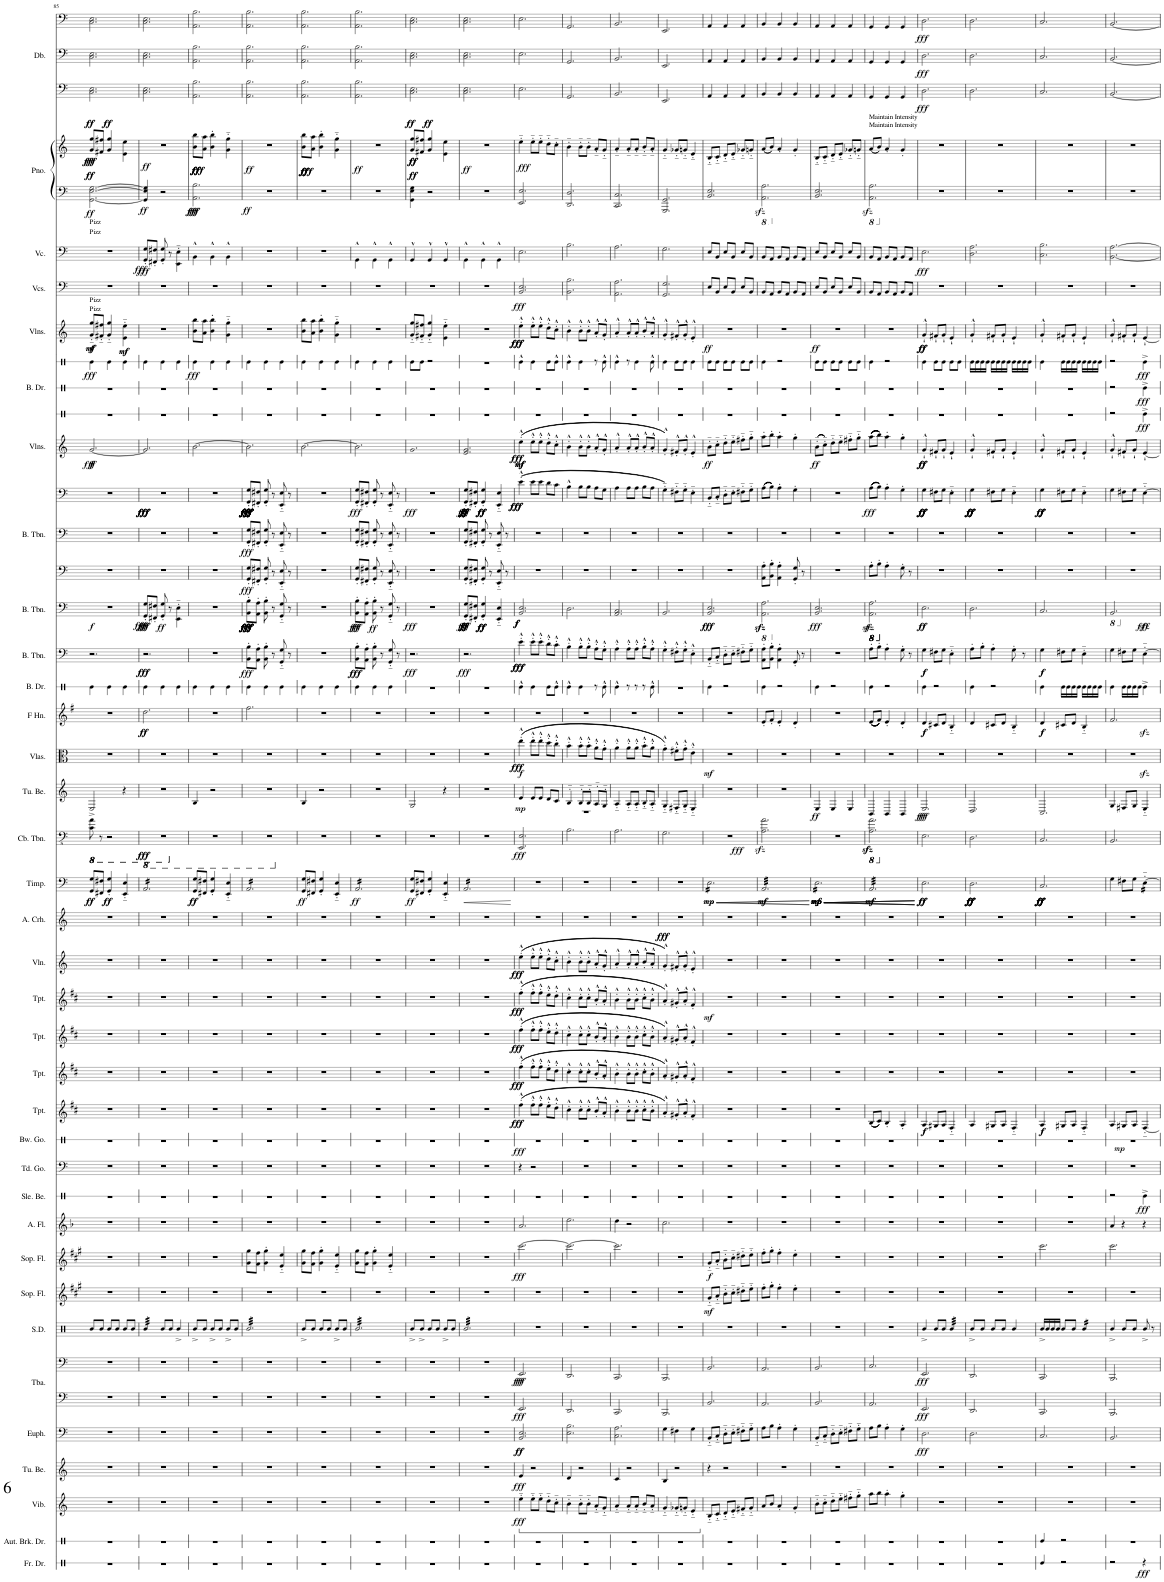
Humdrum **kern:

**kern	**dynam	**kern	**kern	**dynam	**kern	**dynam	**kern	**dynam	**kern	**kern	**dynam	**kern	**kern	**dynam	**kern	**dynam	**kern	**kern	**dynam	**kern	**kern	**dynam	**kern	**dynam	**kern	**dynam	**kern	**dynam	**kern	**dynam	**kern	**dynam	**kern	**dynam	**kern	**dynam	**kern	**dynam	**kern	**dynam	**kern	**dynam	**kern	**dynam	**kern	**kern	**dynam	**kern	**dynam	**kern	**kern	**kern	**dynam	**kern	**dynam	**kern	**kern	**kern	**dynam	**kern	**dynam	**kern	**dynam	**kern	**dynam	**kern	**kern	**dynam	**kern	**kern	**kern	**dynam
*part35	*part35	*part34	*part33	*part33	*part32	*part32	*part31	*part31	*part30	*part30	*part30	*part29	*part28	*part28	*part27	*part27	*part26	*part25	*part25	*part24	*part23	*part23	*part22	*part22	*part21	*part21	*part20	*part20	*part19	*part19	*part18	*part18	*part17	*part17	*part16	*part16	*part15	*part15	*part14	*part14	*part13	*part13	*part12	*part12	*part11	*part10	*part10	*part9	*part9	*part8	*part8	*part8	*part8	*part7	*part7	*part6	*part6	*part6	*part6	*part5	*part5	*part4	*part4	*part3	*part3	*part2	*part2	*part2	*part1	*part1	*part1	*part1
*staff43	*staff43	*staff42	*staff41	*staff41	*staff40	*staff40	*staff39	*staff39	*staff38	*staff37	*staff37/38	*staff36	*staff35	*staff35	*staff34	*staff34	*staff33	*staff32	*staff32	*staff31	*staff30	*staff30	*staff29	*staff29	*staff28	*staff28	*staff27	*staff27	*staff26	*staff26	*staff25	*staff25	*staff24	*staff24	*staff23	*staff23	*staff22	*staff22	*staff21	*staff21	*staff20	*staff20	*staff19	*staff19	*staff18	*staff17	*staff17	*staff16	*staff16	*staff15	*staff14	*staff13	*staff13/14/15	*staff12	*staff12	*staff11	*staff10	*staff9	*staff9/10/11	*staff8	*staff8	*staff7	*staff7	*staff6	*staff6	*staff5	*staff4	*staff4/5	*staff3	*staff2	*staff1	*staff1/2/3
*I"Frame Drum	*	*I"Automobile Brake Drums	*I"Vibraphone	*	*I"Tubular Bells	*	*I"Euphonium	*	*I"Tuba	*	*	*I"Snare Drum	*I"Soprano Flute	*	*I"Soprano Flute	*	*I"Alto Flute	*I"Sleigh Bells	*	*I"Tuned Gongs	*I"Bowl Gongs	*	*I"Trumpet	*	*I"Trumpet	*	*I"Trumpet	*	*I"Trumpet	*	*I"Violin	*	*I"Alto Crumhorn	*	*I"Timpani	*	*I"Contrabass Trombone	*	*I"Tubular Bells	*	*I"Violas	*	*I"Horn in F	*	*I"Bass Drum	*I"Bass Trombone	*	*I"Bass Trombone	*	*I"Bass Trombone	*	*	*	*I"Violins	*	*I"Bass Drum	*	*	*	*I"Violins	*	*I"Violoncellos	*	*I"Violoncello	*	*I"Grand Piano	*	*	*I"Double Bass	*	*	*
*I'Fr. Dr.	*	*I'Aut. Brk. Dr.	*I'Vib.	*	*I'Tu. Be.	*	*I'Euph.	*	*I'Tba.	*	*	*I'S.D.	*I'Sop. Fl.	*	*I'Sop. Fl.	*	*I'A. Fl.	*I'Sle. Be.	*	*I'Td. Go.	*I'Bw. Go.	*	*I'Tpt.	*	*I'Tpt.	*	*I'Tpt.	*	*I'Tpt.	*	*I'Vln.	*	*I'A. Crh.	*	*I'Timp.	*	*I'Cb. Tbn.	*	*I'Tu. Be.	*	*I'Vlas.	*	*	*	*I'B. Dr.	*I'B. Tbn.	*	*I'B. Tbn.	*	*I'B. Tbn.	*	*	*	*I'Vlns.	*	*I'B. Dr.	*	*	*	*I'Vlns.	*	*I'Vcs.	*	*I'Vc.	*	*I'Pno.	*	*	*I'Db.	*	*	*
!!LO:PB:g=z
*clefX	*	*clefX	*clefG2	*	*clefG2	*	*clefF4	*	*clefF4	*clefF4	*	*clefX	*clefG2	*	*clefG2	*	*clefG2	*clefX	*	*clefF4	*clefX	*	*clefG2	*	*clefG2	*	*clefG2	*	*clefG2	*	*clefG2	*	*clefG2	*	*clefF4	*	*clefFv4	*	*clefG2	*	*clefC3	*	*clefG2	*	*clefX	*clefF4	*	*clefF4	*	*clefF4	*clefF4	*clefF4	*	*clefG2	*	*clefX	*clefX	*clefX	*	*clefG2	*	*clefF4	*	*clefF4	*	*clefF4	*clefG2	*	*clefF4	*clefF4	*clefF4	*
*	*	*	*	*	*	*	*	*	*	*	*	*	*Trd-2c-3	*	*Trd-2c-3	*	*Trd3c5	*	*	*	*Trd7c12	*	*Trd1c2	*	*Trd1c2	*	*Trd1c2	*	*Trd1c2	*	*	*	*Trd12c21	*	*	*	*	*	*	*	*	*	*Trd4c7	*	*	*	*	*	*	*	*	*	*	*	*	*	*	*	*	*	*	*	*	*	*	*	*	*	*Trd7c12	*Trd7c12	*Trd7c12	*
*k[]	*	*k[]	*k[]	*	*k[]	*	*k[]	*	*k[]	*k[]	*	*k[]	*k[f#c#g#]	*	*k[f#c#g#]	*	*k[b-]	*k[]	*	*k[]	*k[]	*	*k[f#c#]	*	*k[f#c#]	*	*k[f#c#]	*	*k[f#c#]	*	*k[]	*	*k[]	*	*k[]	*	*k[]	*	*k[]	*	*k[]	*	*k[f#]	*	*k[]	*k[]	*	*k[]	*	*k[]	*k[]	*k[]	*	*k[]	*	*k[]	*k[]	*k[]	*	*k[]	*	*k[]	*	*k[]	*	*k[]	*k[]	*	*k[]	*k[]	*k[]	*
*M3/4	*	*M3/4	*M3/4	*	*M3/4	*	*M3/4	*	*M3/4	*M3/4	*	*M3/4	*M3/4	*	*M3/4	*	*M3/4	*M3/4	*	*M3/4	*M3/4	*	*M3/4	*	*M3/4	*	*M3/4	*	*M3/4	*	*M3/4	*	*M3/4	*	*M3/4	*	*M3/4	*	*M3/4	*	*M3/4	*	*M3/4	*	*M3/4	*M3/4	*	*M3/4	*	*M3/4	*M3/4	*M3/4	*	*M3/4	*	*M3/4	*M3/4	*M3/4	*	*M3/4	*	*M3/4	*	*M3/4	*	*M3/4	*M3/4	*	*M3/4	*M3/4	*M3/4	*
*	*	*	*	*	*	*	*	*	*	*	*	*	*	*	*	*	*	*	*	*	*	*	*	*	*	*	*	*	*	*	*	*	*	*	*	*	*8ba	*	*	*	*	*	*	*	*	*	*	*	*	*	*	*	*	*	*	*	*	*	*	*	*	*	*	*	*	*	*	*	*	*	*	*
=85	=85	=85	=85	=85	=85	=85	=85	=85	=85	=85	=85	=85	=85	=85	=85	=85	=85	=85	=85	=85	=85	=85	=85	=85	=85	=85	=85	=85	=85	=85	=85	=85	=85	=85	=85	=85	=85	=85	=85	=85	=85	=85	=85	=85	=85	=85	=85	=85	=85	=85	=85	=85	=85	=85	=85	=85	=85	=85	=85	=85	=85	=85	=85	=85	=85	=85	=85	=85	=85	=85	=85	=85
!	!	!	!	!	!	!	!	!	!	!	!	!	!	!	!	!	!	!	!	!	!	!	!	!	!	!	!	!	!	!	!	!	!	!	!	!	!	!	!	!	!	!	!	!	!	!	!	!	!	!	!	!	!	!	!	!	!	!	!	!	!	!	!	!LO:TX:a:t=Pizz	!	!	!	!	!	!	!	!
!	!	!	!	!	!	!	!	!	!	!	!	!	!	!	!	!	!	!	!	!	!	!	!	!	!	!	!	!	!	!	!	!	!	!	!	!	!	!	!	!	!	!	!	!	!	!	!	!	!	!	!	!	!	!	!	!	!	!	!	!	!	!	!	!LO:TX:a:t=Pizz	!	!	!	!	!	!	!	!
!	!	!	!	!	!	!	!	!	!	!	!	!	!	!	!	!	!	!	!	!	!	!	!	!	!	!	!	!	!	!	!	!	!	!	!	!	!	!	!	!	!	!	!	!	!	!	!	!	!	!	!	!	!	!	!	!	!	!	!	!LO:TX:a:t=Pizz	!	!	!	!	!	!	!	!	!	!	!	!
!	!	!	!	!	!	!	!	!	!	!	!	!	!	!	!	!	!	!	!	!	!	!	!	!	!	!	!	!	!	!	!	!	!	!	!	!	!	!	!	!	!	!	!	!	!	!	!	!	!	!	!	!	!	!	!	!	!	!	!	!LO:TX:a:t=Pizz	!	!	!	!	!	!	!	!	!	!	!	!
!	!	!	!	!	!	!	!	!	!	!	!	!	!	!	!	!	!	!	!	!	!	!	!	!	!	!	!	!	!	!	!	!	!	!	!	!LO:DY:b	!	!	!	!	!	!	!	!	!	!	!	!	!	!	!	!	!	!	!	!	!	!	!	!	!	!	!	!	!	!	!	!	!	!	!	!
!	!	!	!	!	!	!	!	!	!	!	!	!	!	!	!	!	!	!	!	!	!	!	!	!	!	!	!	!	!	!	!	!	!	!	!	!LO:DY:n=1:b	!	!	!	!	!	!	!	!	!	!	!	!	!LO:DY:b	!	!	!	!	!	!LO:DY:b	!	!	!	!	!	!	!	!	!	!	!	!	!	!	!	!	!
!	!	!	!	!	!	!	!	!	!	!	!	!	!	!	!	!	!	!	!	!	!	!	!	!	!	!	!	!	!	!	!	!	!	!	!	!	!	!	!	!	!	!	!	!	!	!	!	!	!	!	!	!	!	!	!LO:DY:n=1:b	!	!	!	!	!	!	!	!	!	!	!	!	!	!	!	!	!
!	!	!	!	!	!	!	!	!	!	!	!	!	!	!	!	!	!	!	!	!	!	!	!	!	!	!	!	!	!	!	!	!	!	!	!	!	!	!	!	!	!	!	!	!	!	!	!	!	!	!	!	!	!	!	!LO:DY:n=2:b	!	!	!	!LO:DY:b	!	!LO:DY:b	!	!	!	!	!	!	!	!	!	!	!
!	!	!	!	!	!	!	!	!	!	!	!	!	!	!	!	!	!	!	!	!	!	!	!	!	!	!	!	!	!	!	!	!	!	!	!	!	!	!	!	!	!	!	!	!	!	!	!	!	!	!	!	!	!	!	!	!	!	!	!	!	!LO:DY:n=1:b	!	!	!	!	!	!	!	!	!	!	!
!	!	!	!	!	!	!	!	!	!	!	!	!	!	!	!	!	!	!	!	!	!	!	!	!	!	!	!	!	!	!	!	!	!	!	!	!	!	!	!	!	!	!	!	!	!	!	!	!	!	!	!	!	!	!	!	!	!	!	!	!	!LO:DY:n=2:b	!	!	!	!	!	!	!LO:DY:b=2	!	!	!	!
!	!	!	!	!	!	!	!	!	!	!	!	!	!	!	!	!	!	!	!	!	!	!	!	!	!	!	!	!	!	!	!	!	!	!	!	!	!	!	!	!	!	!	!	!	!	!	!	!	!	!	!	!	!	!	!	!	!	!	!	!	!	!	!	!	!	!	!	!LO:DY:n=1:a=2	!	!	!	!
!	!	!	!	!	!	!	!	!	!	!	!	!	!	!	!	!	!	!	!	!	!	!	!	!	!	!	!	!	!	!	!	!	!	!	!	!	!	!	!	!	!	!	!	!	!	!	!	!	!	!	!	!	!	!	!	!	!	!	!	!	!	!	!	!	!	!	!	!LO:DY:n=2:a=2	!	!	!	!
!	!	!	!	!	!	!	!	!	!	!	!	!	!	!	!	!	!	!	!	!	!	!	!	!	!	!	!	!	!	!	!	!	!	!	!	!	!	!	!	!	!	!	!	!	!	!	!	!	!	!	!	!	!	!	!	!	!	!	!	!	!	!	!	!	!	!	!	!LO:DY:n=3:b	!	!	!	!
!	!	!	!	!	!	!	!	!	!	!	!	!	!	!	!	!	!	!	!	!	!	!	!	!	!	!	!	!	!	!	!	!	!	!	!	!	!	!	!	!	!	!	!	!	!	!	!	!	!	!	!	!	!	!	!	!	!	!	!	!	!	!	!	!	!	!	!	!LO:DY:n=4:b	!	!	!	!
!	!	!	!	!	!	!	!	!	!	!	!	!	!	!	!	!	!	!	!	!	!	!	!	!	!	!	!	!	!	!	!	!	!	!	!	!	!	!	!	!	!	!	!	!	!	!	!	!	!	!	!	!	!	!	!	!	!	!	!	!	!	!	!	!	!	!	!	!LO:DY:n=5:b	!	!	!	!
!	!	!	!	!	!	!	!	!	!	!	!	!	!	!	!	!	!	!	!	!	!	!	!	!	!	!	!	!	!	!	!	!	!	!	!	!	!	!	!	!	!	!	!	!	!	!	!	!	!	!	!	!	!	!	!	!	!	!	!	!	!	!	!	!	!	!	!	!LO:DY:n=6:a	!	!	!	!
!	!	!	!	!	!	!	!	!	!	!	!	!	!	!	!	!	!	!	!	!	!	!	!	!	!	!	!	!	!	!	!	!	!	!	!	!	!	!	!	!	!	!	!	!	!	!	!	!	!	!	!	!	!	!	!	!	!	!	!	!	!	!	!	!	!	!	!	!LO:DY:n=7:a	!	!	!	!
2.r	.	2.r	2.r	.	2.r	.	2.r	.	2.r	2.r	.	8R/L	2.r	.	2.r	.	2.r	2.r	.	2.r	2.r	.	2.r	.	2.r	.	2.r	.	2.r	.	2.r	.	2.r	.	8GG/ 8G/L	ff ff	8CC\^ 8AA\^	.	2E/	.	2.r	.	2.r	.	4Re\	2.r	.	2.r	f	2.r	2.r	2.r	.	[2.g/	f fff f	2.r	2.r	4Re\	fff	8g/'~ 8gg/'~L	f mf mf	2.r	.	2.r	.	[2.GG\ [2.E\ [2.G\	8g/ 8gg/L	ff ff ff fff fff ff ff ff	2.C\ 2.E\	2.C\ 2.E\	2.C\ 2.E\	.
*	*	*	*	*	*	*	*	*	*	*	*	*	*	*	*	*	*	*	*	*	*	*	*	*	*	*	*	*	*	*	*	*	*	*	*	*	*8ba	*	*	*	*	*	*	*	*	*	*	*	*	*	*	*	*	*	*	*	*	*	*	*	*	*	*	*	*	*	*	*	*	*	*	*
.	.	.	.	.	.	.	.	.	.	.	.	8R/J	.	.	.	.	.	.	.	.	.	.	.	.	.	.	.	.	.	.	.	.	.	.	8FF#X/ 8F#X/J	.	8r	.	.	.	.	.	.	.	.	.	.	.	.	.	.	.	.	.	.	.	.	.	.	8f#X/'~ 8ff#X/'~J	.	.	.	.	.	.	8f#X/ 8ff#X/J	.	.	.	.	.
*	*	*	*	*	*	*	*	*	*	*	*	*	*	*	*	*	*	*	*	*	*	*	*	*	*	*	*	*	*	*	*	*	*	*	*	*	*8ba	*	*	*	*	*	*	*	*	*	*	*	*	*	*	*	*	*	*	*	*	*	*	*	*	*	*	*	*	*	*	*	*	*	*	*
!	!	!	!	!	!	!	!	!	!	!	!	!	!	!	!	!	!	!	!	!	!	!	!	!	!	!	!	!	!	!	!	!	!	!	!	!LO:DY:n=2:b	!	!	!	!	!	!	!	!	!	!	!	!	!	!	!	!	!	!	!	!	!	!	!	!	!	!	!	!	!	!	!	!	!	!	!	!
!	!	!	!	!	!	!	!	!	!	!	!	!	!	!	!	!	!	!	!	!	!	!	!	!	!	!	!	!	!	!	!	!	!	!	!	!LO:DY:n=3:b	!	!	!	!	!	!	!	!	!	!	!	!	!	!	!	!	!	!	!	!	!	!	!	!	!	!	!	!	!	!	!	!LO:DY:n=8:a	!	!	!	!
!	!	!	!	!	!	!	!	!	!	!	!	!	!	!	!	!	!	!	!	!	!	!	!	!	!	!	!	!	!	!	!	!	!	!	!	!	!	!	!	!	!	!	!	!	!	!	!	!	!	!	!	!	!	!	!	!	!	!	!	!	!	!	!	!	!	!	!	!LO:DY:n=9:a	!	!	!	!
.	.	.	.	.	.	.	.	.	.	.	.	8R/L	.	.	.	.	.	.	.	.	.	.	.	.	.	.	.	.	.	.	.	.	.	.	4GG/' 4G/'	ff ff	2r	.	.	.	.	.	.	.	4Re\	.	.	.	.	.	.	.	.	.	.	.	.	4Re\	.	4g/'~ 4gg/'~	.	.	.	.	.	.	4g/ 4gg/	ff ff	.	.	.	.
.	.	.	.	.	.	.	.	.	.	.	.	8R/J	.	.	.	.	.	.	.	.	.	.	.	.	.	.	.	.	.	.	.	.	.	.	.	.	.	.	.	.	.	.	.	.	.	.	.	.	.	.	.	.	.	.	.	.	.	.	.	.	.	.	.	.	.	.	.	.	.	.	.	.
!	!	!	!	!	!	!	!	!	!	!	!	!	!	!	!	!	!	!	!	!	!	!	!	!	!	!	!	!	!	!	!	!	!	!	!	!	!	!	!	!	!	!	!	!	!	!	!	!	!	!	!	!	!	!	!	!	!	!	!	!	!LO:DY:n=3:b	!	!	!	!	!	!	!	!	!	!	!
!	!	!	!	!	!	!	!	!	!	!	!	!	!	!	!	!	!	!	!	!	!	!	!	!	!	!	!	!	!	!	!	!	!	!	!	!	!	!	!	!	!	!	!	!	!	!	!	!	!	!	!	!	!	!	!	!	!	!	!	!	!LO:DY:n=4:b	!	!	!	!	!	!	!	!	!	!	!
.	.	.	.	.	.	.	.	.	.	.	.	8R/L	.	.	.	.	.	.	.	.	.	.	.	.	.	.	.	.	.	.	.	.	.	.	4EE/'~ 4E/'~	.	.	.	4r	.	.	.	.	.	4Re\	.	.	.	.	.	.	.	.	.	.	.	.	4Re\	.	4e\'~ 4ee\'~	mf mf	.	.	.	.	.	4e\ 4ee\	.	.	.	.	.
.	.	.	.	.	.	.	.	.	.	.	.	8R/J	.	.	.	.	.	.	.	.	.	.	.	.	.	.	.	.	.	.	.	.	.	.	.	.	.	.	.	.	.	.	.	.	.	.	.	.	.	.	.	.	.	.	.	.	.	.	.	.	.	.	.	.	.	.	.	.	.	.	.	.
=86	=86	=86	=86	=86	=86	=86	=86	=86	=86	=86	=86	=86	=86	=86	=86	=86	=86	=86	=86	=86	=86	=86	=86	=86	=86	=86	=86	=86	=86	=86	=86	=86	=86	=86	=86	=86	=86	=86	=86	=86	=86	=86	=86	=86	=86	=86	=86	=86	=86	=86	=86	=86	=86	=86	=86	=86	=86	=86	=86	=86	=86	=86	=86	=86	=86	=86	=86	=86	=86	=86	=86	=86
*	*	*	*	*	*	*	*	*	*	*	*	*	*	*	*	*	*	*	*	*	*	*	*	*	*	*	*	*	*	*	*	*	*	*	*	*	*8ba	*	*	*	*	*	*	*	*	*	*	*	*	*	*	*	*	*	*	*	*	*	*	*	*	*	*	*	*	*	*	*	*	*	*	*
!	!	!	!	!	!	!	!	!	!	!	!	!	!	!	!	!	!	!	!	!	!	!	!	!	!	!	!	!	!	!	!	!	!	!	!	!	!	!LO:DY:b	!	!	!	!	!	!	!	!	!	!	!	!	!	!	!	!	!	!	!	!	!	!	!	!	!	!	!	!	!	!	!	!	!	!
!	!	!	!	!	!	!	!	!	!	!	!	!	!	!	!	!	!	!	!	!	!	!	!	!	!	!	!	!	!	!	!	!	!	!	!	!	!	!LO:DY:n=1:b	!	!	!	!	!	!LO:DY:b	!	!	!	!	!	!	!	!	!	!	!	!	!	!	!	!	!	!	!	!	!	!	!	!	!	!	!	!
!	!	!	!	!	!	!	!	!	!	!	!	!	!	!	!	!	!	!	!	!	!	!	!	!	!	!	!	!	!	!	!	!	!	!	!	!	!	!	!	!	!	!	!	!LO:DY:n=1:b	!	!	!LO:DY:b	!	!	!	!	!	!	!	!	!	!	!	!	!	!	!	!	!	!	!	!	!	!	!	!	!
!	!	!	!	!	!	!	!	!	!	!	!	!	!	!	!	!	!	!	!	!	!	!	!	!	!	!	!	!	!	!	!	!	!	!	!	!	!	!	!	!	!	!	!	!	!	!	!LO:DY:n=1:b	!	!LO:DY:b	!	!	!	!	!	!	!	!	!	!	!	!	!	!	!	!	!	!	!	!	!	!	!
!	!	!	!	!	!	!	!	!	!	!	!	!	!	!	!	!	!	!	!	!	!	!	!	!	!	!	!	!	!	!	!	!	!	!	!	!	!	!	!	!	!	!	!	!	!	!	!	!	!LO:DY:n=1:b	!	!	!	!	!	!	!	!	!	!	!	!	!	!	!	!	!	!	!	!	!	!	!
!	!	!	!	!	!	!	!	!	!	!	!	!	!	!	!	!	!	!	!	!	!	!	!	!	!	!	!	!	!	!	!	!	!	!	!	!	!	!	!	!	!	!	!	!	!	!	!	!	!LO:DY:n=2:b	!	!	!	!	!	!	!	!	!	!	!	!	!	!	!	!	!	!	!	!	!	!	!
!	!	!	!	!	!	!	!	!	!	!	!	!	!	!	!	!	!	!	!	!	!	!	!	!	!	!	!	!	!	!	!	!	!	!	!	!	!	!	!	!	!	!	!	!	!	!	!	!	!LO:DY:n=3:b	!	!	!	!LO:DY:b	!	!	!	!	!	!	!	!	!	!	!	!	!	!	!	!	!	!	!
!	!	!	!	!	!	!	!	!	!	!	!	!	!	!	!	!	!	!	!	!	!	!	!	!	!	!	!	!	!	!	!	!	!	!	!	!	!	!	!	!	!	!	!	!	!	!	!	!	!	!	!	!	!LO:DY:n=1:b	!	!	!	!	!	!	!	!	!	!	!	!	!	!	!	!	!	!	!
!	!	!	!	!	!	!	!	!	!	!	!	!	!	!	!	!	!	!	!	!	!	!	!	!	!	!	!	!	!	!	!	!	!	!	!	!	!	!	!	!	!	!	!	!	!	!	!	!	!	!	!	!	!LO:DY:n=2:b	!	!	!	!	!	!	!	!	!	!	!	!	!	!	!	!	!	!	!
!	!	!	!	!	!	!	!	!	!	!	!	!	!	!	!	!	!	!	!	!	!	!	!	!	!	!	!	!	!	!	!	!	!	!	!	!	!	!	!	!	!	!	!	!	!	!	!	!	!	!	!	!	!LO:DY:n=3:b	!	!	!	!	!	!	!	!	!	!	!	!LO:DY:b	!	!	!	!	!	!	!
!	!	!	!	!	!	!	!	!	!	!	!	!	!	!	!	!	!	!	!	!	!	!	!	!	!	!	!	!	!	!	!	!	!	!	!	!	!	!	!	!	!	!	!	!	!	!	!	!	!	!	!	!	!	!	!	!	!	!	!	!	!	!	!	!	!LO:DY:n=1:b	!	!	!LO:DY:b=2	!	!	!	!
!	!	!	!	!	!	!	!	!	!	!	!	!	!	!	!	!	!	!	!	!	!	!	!	!	!	!	!	!	!	!	!	!	!	!	!	!	!	!	!	!	!	!	!	!	!	!	!	!	!	!	!	!	!	!	!	!	!	!	!	!	!	!	!	!	!	!	!	!LO:DY:n=1:b	!	!	!	!
*	*	*	*	*	*	*	*	*	*	*	*	*tremolo	*	*	*	*	*	*	*	*	*	*	*	*	*	*	*	*	*	*	*	*	*	*	*	*	*	*	*	*	*	*	*	*	*	*	*	*	*	*	*	*	*	*	*	*	*	*	*	*	*	*	*	*	*	*	*	*	*	*	*	*
*	*	*	*	*	*	*	*	*	*	*	*	*	*	*	*	*	*	*	*	*	*	*	*	*	*	*	*	*	*	*	*	*	*	*	*tremolo	*	*	*	*	*	*	*	*	*	*	*	*	*	*	*	*	*	*	*	*	*	*	*	*	*	*	*	*	*	*	*	*	*	*	*	*	*
2.r	.	2.r	2.r	.	2.r	.	2.r	.	2.r	2.r	.	32R/LLL	2.r	.	2.r	.	2.r	2.r	.	2.r	2.r	.	2.r	.	2.r	.	2.r	.	2.r	.	2.r	.	2.r	.	16AA/LL	.	2.r	fff fff	2.r	.	2.r	.	2.dd\	ff ff	4Re\	2.r	fff fff	8GG/' 8G/'L	fff fff ff fff	2.r	2.r	2.r	fff fff fff fff	2.g/]	.	2.r	2.r	4Re\	.	2.r	.	2.r	.	8GG/' 8G/'L	fff fff	4GG/] 4E/] 4G/]	2.r	ff ff	2.C\ 2.E\	2.C\ 2.E\	2.C\ 2.E\	.
.	.	.	.	.	.	.	.	.	.	.	.	32R/	.	.	.	.	.	.	.	.	.	.	.	.	.	.	.	.	.	.	.	.	.	.	.	.	.	.	.	.	.	.	.	.	.	.	.	.	.	.	.	.	.	.	.	.	.	.	.	.	.	.	.	.	.	.	.	.	.	.	.	.
.	.	.	.	.	.	.	.	.	.	.	.	32R/	.	.	.	.	.	.	.	.	.	.	.	.	.	.	.	.	.	.	.	.	.	.	16AA/	.	.	.	.	.	.	.	.	.	.	.	.	.	.	.	.	.	.	.	.	.	.	.	.	.	.	.	.	.	.	.	.	.	.	.	.	.
.	.	.	.	.	.	.	.	.	.	.	.	32R/	.	.	.	.	.	.	.	.	.	.	.	.	.	.	.	.	.	.	.	.	.	.	.	.	.	.	.	.	.	.	.	.	.	.	.	.	.	.	.	.	.	.	.	.	.	.	.	.	.	.	.	.	.	.	.	.	.	.	.	.
.	.	.	.	.	.	.	.	.	.	.	.	32R/	.	.	.	.	.	.	.	.	.	.	.	.	.	.	.	.	.	.	.	.	.	.	16AA/	.	.	.	.	.	.	.	.	.	.	.	.	8FF#X/' 8F#X/'J	.	.	.	.	.	.	.	.	.	.	.	.	.	.	.	8FF#X/' 8F#X/'J	.	.	.	.	.	.	.	.
.	.	.	.	.	.	.	.	.	.	.	.	32R/	.	.	.	.	.	.	.	.	.	.	.	.	.	.	.	.	.	.	.	.	.	.	.	.	.	.	.	.	.	.	.	.	.	.	.	.	.	.	.	.	.	.	.	.	.	.	.	.	.	.	.	.	.	.	.	.	.	.	.	.
.	.	.	.	.	.	.	.	.	.	.	.	32R/	.	.	.	.	.	.	.	.	.	.	.	.	.	.	.	.	.	.	.	.	.	.	16AA/	.	.	.	.	.	.	.	.	.	.	.	.	.	.	.	.	.	.	.	.	.	.	.	.	.	.	.	.	.	.	.	.	.	.	.	.	.
.	.	.	.	.	.	.	.	.	.	.	.	32R/JJJ	.	.	.	.	.	.	.	.	.	.	.	.	.	.	.	.	.	.	.	.	.	.	.	.	.	.	.	.	.	.	.	.	.	.	.	.	.	.	.	.	.	.	.	.	.	.	.	.	.	.	.	.	.	.	.	.	.	.	.	.
!	!	!	!	!	!	!	!	!	!	!	!	!	!	!	!	!	!	!	!	!	!	!	!	!	!	!	!	!	!	!	!	!	!	!	!	!	!	!	!	!	!	!	!	!	!	!	!	!	!LO:DY:n=4:b	!	!	!	!	!	!	!	!	!	!	!	!	!	!	!	!	!	!	!	!	!	!	!
.	.	.	.	.	.	.	.	.	.	.	.	8R/L	.	.	.	.	.	.	.	.	.	.	.	.	.	.	.	.	.	.	.	.	.	.	16AA/	.	.	.	.	.	.	.	.	.	4Re\	.	.	8GG/' 8G/'	ff	.	.	.	.	.	.	.	.	4Re\	.	.	.	.	.	8GG/' 8G/'	.	2r	.	.	.	.	.	.
.	.	.	.	.	.	.	.	.	.	.	.	.	.	.	.	.	.	.	.	.	.	.	.	.	.	.	.	.	.	.	.	.	.	.	16AA/	.	.	.	.	.	.	.	.	.	.	.	.	.	.	.	.	.	.	.	.	.	.	.	.	.	.	.	.	.	.	.	.	.	.	.	.	.
.	.	.	.	.	.	.	.	.	.	.	.	8R/J	.	.	.	.	.	.	.	.	.	.	.	.	.	.	.	.	.	.	.	.	.	.	16AA/	.	.	.	.	.	.	.	.	.	.	.	.	8r	.	.	.	.	.	.	.	.	.	.	.	.	.	.	.	8r	.	.	.	.	.	.	.	.
.	.	.	.	.	.	.	.	.	.	.	.	.	.	.	.	.	.	.	.	.	.	.	.	.	.	.	.	.	.	.	.	.	.	.	16AA/	.	.	.	.	.	.	.	.	.	.	.	.	.	.	.	.	.	.	.	.	.	.	.	.	.	.	.	.	.	.	.	.	.	.	.	.	.
.	.	.	.	.	.	.	.	.	.	.	.	4R^/	.	.	.	.	.	.	.	.	.	.	.	.	.	.	.	.	.	.	.	.	.	.	16AA/	.	.	.	.	.	.	.	.	.	4Re\	.	.	4EE\'~ 4E\'~	.	.	.	.	.	.	.	.	.	4Re\	.	.	.	.	.	4EE\'~ 4E\'~	.	.	.	.	.	.	.	.
.	.	.	.	.	.	.	.	.	.	.	.	.	.	.	.	.	.	.	.	.	.	.	.	.	.	.	.	.	.	.	.	.	.	.	16AA/	.	.	.	.	.	.	.	.	.	.	.	.	.	.	.	.	.	.	.	.	.	.	.	.	.	.	.	.	.	.	.	.	.	.	.	.	.
.	.	.	.	.	.	.	.	.	.	.	.	.	.	.	.	.	.	.	.	.	.	.	.	.	.	.	.	.	.	.	.	.	.	.	16AA/	.	.	.	.	.	.	.	.	.	.	.	.	.	.	.	.	.	.	.	.	.	.	.	.	.	.	.	.	.	.	.	.	.	.	.	.	.
.	.	.	.	.	.	.	.	.	.	.	.	.	.	.	.	.	.	.	.	.	.	.	.	.	.	.	.	.	.	.	.	.	.	.	16AA/JJ	.	.	.	.	.	.	.	.	.	.	.	.	.	.	.	.	.	.	.	.	.	.	.	.	.	.	.	.	.	.	.	.	.	.	.	.	.
*	*	*	*	*	*	*	*	*	*	*	*	*	*	*	*	*	*	*	*	*	*	*	*	*	*	*	*	*	*	*	*	*	*	*	*Xtremolo	*	*	*	*	*	*	*	*	*	*	*	*	*	*	*	*	*	*	*	*	*	*	*	*	*	*	*	*	*	*	*	*	*	*	*	*	*
=87	=87	=87	=87	=87	=87	=87	=87	=87	=87	=87	=87	=87	=87	=87	=87	=87	=87	=87	=87	=87	=87	=87	=87	=87	=87	=87	=87	=87	=87	=87	=87	=87	=87	=87	=87	=87	=87	=87	=87	=87	=87	=87	=87	=87	=87	=87	=87	=87	=87	=87	=87	=87	=87	=87	=87	=87	=87	=87	=87	=87	=87	=87	=87	=87	=87	=87	=87	=87	=87	=87	=87	=87
*	*	*	*	*	*	*	*	*	*	*	*	*	*	*	*	*	*	*	*	*	*	*	*	*	*	*	*	*	*	*	*	*	*	*	*	*	*X8ba	*	*	*	*	*	*	*	*	*	*	*	*	*	*	*	*	*	*	*	*	*	*	*	*	*	*	*	*	*	*	*	*	*	*	*
*	*	*	*	*	*	*	*	*	*	*	*	*	*	*	*	*	*	*	*	*	*	*	*	*	*	*	*	*	*	*	*	*	*	*	*	*	*X8ba	*	*	*	*	*	*	*	*	*	*	*	*	*	*	*	*	*	*	*	*	*	*	*	*	*	*	*	*	*	*	*	*	*	*	*
*	*	*	*	*	*	*	*	*	*	*	*	*	*	*	*	*	*	*	*	*	*	*	*	*	*	*	*	*	*	*	*	*	*	*	*	*	*X8ba	*	*	*	*	*	*	*	*	*	*	*	*	*	*	*	*	*	*	*	*	*	*	*	*	*	*	*	*	*	*	*	*	*	*	*
*	*	*	*	*	*	*	*	*	*	*	*	*	*	*	*	*	*	*	*	*	*	*	*	*	*	*	*	*	*	*	*	*	*	*	*	*	*8ba	*	*	*	*	*	*	*	*	*	*	*	*	*	*	*	*	*	*	*	*	*	*	*	*	*	*	*	*	*	*	*	*	*	*	*
!	!	!	!	!	!	!	!	!	!	!	!	!	!	!	!	!	!	!	!	!	!	!	!	!	!	!	!	!	!	!	!	!	!	!	!	!LO:DY:b	!	!	!	!	!	!	!	!	!	!	!	!	!	!	!	!	!	!	!	!	!	!	!	!	!	!	!	!	!	!	!	!	!	!	!	!
!	!	!	!	!	!	!	!	!	!	!	!	!	!	!	!	!	!	!	!	!	!	!	!	!	!	!	!	!	!	!	!	!	!	!	!	!LO:DY:n=1:b	!	!	!	!	!	!	!	!	!	!	!	!	!	!	!	!	!	!	!	!	!	!	!LO:DY:b	!	!	!	!	!	!	!	!	!LO:DY:b=2	!	!	!	!
!	!	!	!	!	!	!	!	!	!	!	!	!	!	!	!	!	!	!	!	!	!	!	!	!	!	!	!	!	!	!	!	!	!	!	!	!	!	!	!	!	!	!	!	!	!	!	!	!	!	!	!	!	!	!	!	!	!	!	!	!	!	!	!	!	!	!	!	!LO:DY:n=1:b=2	!	!	!	!
!	!	!	!	!	!	!	!	!	!	!	!	!	!	!	!	!	!	!	!	!	!	!	!	!	!	!	!	!	!	!	!	!	!	!	!	!	!	!	!	!	!	!	!	!	!	!	!	!	!	!	!	!	!	!	!	!	!	!	!	!	!	!	!	!	!	!	!	!LO:DY:n=2:b=2	!	!	!	!
!	!	!	!	!	!	!	!	!	!	!	!	!	!	!	!	!	!	!	!	!	!	!	!	!	!	!	!	!	!	!	!	!	!	!	!	!	!	!	!	!	!	!	!	!	!	!	!	!	!	!	!	!	!	!	!	!	!	!	!	!	!	!	!	!	!	!	!	!LO:DY:n=3:b	!	!	!	!
!	!	!	!	!	!	!	!	!	!	!	!	!	!	!	!	!	!	!	!	!	!	!	!	!	!	!	!	!	!	!	!	!	!	!	!	!	!	!	!	!	!	!	!	!	!	!	!	!	!	!	!	!	!	!	!	!	!	!	!	!	!	!	!	!	!	!	!	!LO:DY:n=4:b	!	!	!	!
!	!	!	!	!	!	!	!	!	!	!	!	!	!	!	!	!	!	!	!	!	!	!	!	!	!	!	!	!	!	!	!	!	!	!	!	!	!	!	!	!	!	!	!	!	!	!	!	!	!	!	!	!	!	!	!	!	!	!	!	!	!	!	!	!	!	!	!	!LO:DY:n=5:b	!	!	!	!
!	!	!	!	!	!	!	!	!	!	!	!	!	!	!	!	!	!	!	!	!	!	!	!	!	!	!	!	!	!	!	!	!	!	!	!	!	!	!	!	!	!	!	!	!	!	!	!	!	!	!	!	!	!	!	!	!	!	!	!	!	!	!	!	!	!	!	!	!LO:DY:n=6:b	!	!	!	!
!	!	!	!	!	!	!	!	!	!	!	!	!	!	!	!	!	!	!	!	!	!	!	!	!	!	!	!	!	!	!	!	!	!	!	!	!	!	!	!	!	!	!	!	!	!	!	!	!	!	!	!	!	!	!	!	!	!	!	!	!	!	!	!	!	!	!	!	!LO:DY:n=7:b	!	!	!	!
2.r	.	2.r	2.r	.	2.r	.	2.r	.	2.r	2.r	.	8R^/L	2.r	.	2.r	.	2.r	2.r	.	2.r	2.r	.	2.r	.	2.r	.	2.r	.	2.r	.	2.r	.	2.r	.	8GG/ 8G/L	ff ff	2.r	.	4B/	.	2.r	.	2.r	.	4Re\	2.r	.	2.r	.	2.r	2.r	2.r	.	[2.b\	.	2.r	2.r	4Re\	fff	8b\ 8bb\L	.	2.r	.	4BB^^\	.	2.AA\ 2.B\	8b\ 8bb\L	ff fff fff fff fff ff ff ff	2.AA\ 2.B\	2.AA\ 2.B\	2.AA\ 2.B\	.
.	.	.	.	.	.	.	.	.	.	.	.	8R/J	.	.	.	.	.	.	.	.	.	.	.	.	.	.	.	.	.	.	.	.	.	.	8FF#X/ 8F#X/J	.	.	.	.	.	.	.	.	.	.	.	.	.	.	.	.	.	.	.	.	.	.	.	.	8a\ 8aa\J	.	.	.	.	.	.	8a\ 8aa\J	.	.	.	.	.
.	.	.	.	.	.	.	.	.	.	.	.	8R^/L	.	.	.	.	.	.	.	.	.	.	.	.	.	.	.	.	.	.	.	.	.	.	4GG/' 4G/'	.	.	.	2r	.	.	.	.	.	4Re\	.	.	.	.	.	.	.	.	.	.	.	.	4Re\	.	4b\' 4bb\'	.	.	.	4BB^^\	.	.	4b\' 4bb\'	.	.	.	.	.
.	.	.	.	.	.	.	.	.	.	.	.	8R/J	.	.	.	.	.	.	.	.	.	.	.	.	.	.	.	.	.	.	.	.	.	.	.	.	.	.	.	.	.	.	.	.	.	.	.	.	.	.	.	.	.	.	.	.	.	.	.	.	.	.	.	.	.	.	.	.	.	.	.	.
.	.	.	.	.	.	.	.	.	.	.	.	8R^/L	.	.	.	.	.	.	.	.	.	.	.	.	.	.	.	.	.	.	.	.	.	.	4EE/'~ 4E/'~	.	.	.	.	.	.	.	.	.	4Re\	.	.	.	.	.	.	.	.	.	.	.	.	4Re\	.	4g\'~ 4gg\'~	.	.	.	4BB^^\	.	.	4g\'~ 4gg\'~	.	.	.	.	.
.	.	.	.	.	.	.	.	.	.	.	.	8R/J	.	.	.	.	.	.	.	.	.	.	.	.	.	.	.	.	.	.	.	.	.	.	.	.	.	.	.	.	.	.	.	.	.	.	.	.	.	.	.	.	.	.	.	.	.	.	.	.	.	.	.	.	.	.	.	.	.	.	.	.
=88	=88	=88	=88	=88	=88	=88	=88	=88	=88	=88	=88	=88	=88	=88	=88	=88	=88	=88	=88	=88	=88	=88	=88	=88	=88	=88	=88	=88	=88	=88	=88	=88	=88	=88	=88	=88	=88	=88	=88	=88	=88	=88	=88	=88	=88	=88	=88	=88	=88	=88	=88	=88	=88	=88	=88	=88	=88	=88	=88	=88	=88	=88	=88	=88	=88	=88	=88	=88	=88	=88	=88	=88
!	!	!	!	!	!	!	!	!	!	!	!	!	!	!	!	!	!	!	!	!	!	!	!	!	!	!	!	!	!	!	!	!	!	!	!	!	!	!	!	!	!	!	!	!	!	!	!LO:DY:b	!	!LO:DY:b	!	!	!	!	!	!	!	!	!	!	!	!	!	!	!	!	!	!	!	!	!	!	!
!	!	!	!	!	!	!	!	!	!	!	!	!	!	!	!	!	!	!	!	!	!	!	!	!	!	!	!	!	!	!	!	!	!	!	!	!	!	!	!	!	!	!	!	!	!	!	!	!	!LO:DY:n=1:b	!	!	!	!	!	!	!	!	!	!	!	!	!	!	!	!	!	!	!	!	!	!	!
!	!	!	!	!	!	!	!	!	!	!	!	!	!	!	!	!	!	!	!	!	!	!	!	!	!	!	!	!	!	!	!	!	!	!	!	!	!	!	!	!	!	!	!	!	!	!	!	!	!LO:DY:n=2:b	!	!	!	!	!	!	!	!	!	!	!	!	!	!	!	!	!	!	!	!	!	!	!
!	!	!	!	!	!	!	!	!	!	!	!	!	!	!	!	!	!	!	!	!	!	!	!	!	!	!	!	!	!	!	!	!	!	!	!	!	!	!	!	!	!	!	!	!	!	!	!	!	!LO:DY:n=3:b	!	!	!	!	!	!	!	!	!	!	!	!	!	!	!	!	!	!	!	!	!	!	!
!	!	!	!	!	!	!	!	!	!	!	!	!	!	!	!	!	!	!	!	!	!	!	!	!	!	!	!	!	!	!	!	!	!	!	!	!	!	!	!	!	!	!	!	!	!	!	!	!	!LO:DY:n=4:b	!	!	!	!	!	!	!	!	!	!	!	!	!	!	!	!	!	!	!	!	!	!	!
!	!	!	!	!	!	!	!	!	!	!	!	!	!	!	!	!	!	!	!	!	!	!	!	!	!	!	!	!	!	!	!	!	!	!	!	!	!	!	!	!	!	!	!	!	!	!	!	!	!LO:DY:n=5:b	!	!	!	!	!	!	!	!	!	!	!	!	!	!	!	!	!	!	!	!	!	!	!
!	!	!	!	!	!	!	!	!	!	!	!	!	!	!	!	!	!	!	!	!	!	!	!	!	!	!	!	!	!	!	!	!	!	!	!	!	!	!	!	!	!	!	!	!	!	!	!	!	!LO:DY:n=6:b	!	!	!	!	!	!	!	!	!	!	!	!	!	!	!	!	!	!	!	!	!	!	!
!	!	!	!	!	!	!	!	!	!	!	!	!	!	!	!	!	!	!	!	!	!	!	!	!	!	!	!	!	!	!	!	!	!	!	!	!	!	!	!	!	!	!	!	!	!	!	!	!	!LO:DY:n=7:b	!	!	!	!	!	!	!	!	!	!	!	!	!	!	!	!	!	!	!	!	!	!	!
!	!	!	!	!	!	!	!	!	!	!	!	!	!	!	!	!	!	!	!	!	!	!	!	!	!	!	!	!	!	!	!	!	!	!	!	!	!	!	!	!	!	!	!	!	!	!	!	!	!LO:DY:n=8:b	!	!	!	!LO:DY:b=3	!	!	!	!	!	!	!	!	!	!	!	!	!	!	!	!	!	!	!
!	!	!	!	!	!	!	!	!	!	!	!	!	!	!	!	!	!	!	!	!	!	!	!	!	!	!	!	!	!	!	!	!	!	!	!	!	!	!	!	!	!	!	!	!	!	!	!	!	!	!	!	!	!LO:DY:n=1:b=2	!	!	!	!	!	!	!	!	!	!	!	!	!	!	!	!	!	!	!
!	!	!	!	!	!	!	!	!	!	!	!	!	!	!	!	!	!	!	!	!	!	!	!	!	!	!	!	!	!	!	!	!	!	!	!	!	!	!	!	!	!	!	!	!	!	!	!	!	!	!	!	!	!LO:DY:n=2:b	!	!	!	!	!	!	!	!	!	!	!	!	!	!	!	!	!	!	!
!	!	!	!	!	!	!	!	!	!	!	!	!	!	!	!	!	!	!	!	!	!	!	!	!	!	!	!	!	!	!	!	!	!	!	!	!	!	!	!	!	!	!	!	!	!	!	!	!	!	!	!	!	!LO:DY:n=3:b	!	!	!	!	!	!	!	!	!	!	!	!	!	!	!	!	!	!	!
!	!	!	!	!	!	!	!	!	!	!	!	!	!	!	!	!	!	!	!	!	!	!	!	!	!	!	!	!	!	!	!	!	!	!	!	!	!	!	!	!	!	!	!	!	!	!	!	!	!	!	!	!	!LO:DY:n=4:b	!	!	!	!	!	!	!	!	!	!	!	!	!	!	!	!	!	!	!
!	!	!	!	!	!	!	!	!	!	!	!	!	!	!	!	!	!	!	!	!	!	!	!	!	!	!	!	!	!	!	!	!	!	!	!	!	!	!	!	!	!	!	!	!	!	!	!	!	!	!	!	!	!LO:DY:n=5:b	!	!	!	!	!	!	!	!	!	!	!	!	!	!	!	!	!	!	!
!	!	!	!	!	!	!	!	!	!	!	!	!	!	!	!	!	!	!	!	!	!	!	!	!	!	!	!	!	!	!	!	!	!	!	!	!	!	!	!	!	!	!	!	!	!	!	!	!	!	!	!	!	!LO:DY:n=6:b	!	!	!	!	!	!	!	!	!	!	!	!	!	!	!	!	!	!	!
!	!	!	!	!	!	!	!	!	!	!	!	!	!	!	!	!	!	!	!	!	!	!	!	!	!	!	!	!	!	!	!	!	!	!	!	!	!	!	!	!	!	!	!	!	!	!	!	!	!	!	!	!	!LO:DY:n=7:b	!	!	!	!	!	!	!	!	!	!	!	!	!	!	!	!	!	!	!
!	!	!	!	!	!	!	!	!	!	!	!	!	!	!	!	!	!	!	!	!	!	!	!	!	!	!	!	!	!	!	!	!	!	!	!	!	!	!	!	!	!	!	!	!	!	!	!	!	!	!	!	!	!LO:DY:n=8:b	!	!	!	!	!	!	!	!	!	!	!	!	!	!	!	!	!	!	!
!	!	!	!	!	!	!	!	!	!	!	!	!	!	!	!	!	!	!	!	!	!	!	!	!	!	!	!	!	!	!	!	!	!	!	!	!	!	!	!	!	!	!	!	!	!	!	!	!	!	!	!	!	!LO:DY:n=9:b	!	!	!	!	!	!	!	!	!	!	!	!	!	!	!	!	!	!	!
!	!	!	!	!	!	!	!	!	!	!	!	!	!	!	!	!	!	!	!	!	!	!	!	!	!	!	!	!	!	!	!	!	!	!	!	!	!	!	!	!	!	!	!	!	!	!	!	!	!	!	!	!	!LO:DY:n=10:b	!	!	!	!	!	!	!	!	!	!	!	!	!	!	!	!	!	!	!
!	!	!	!	!	!	!	!	!	!	!	!	!	!	!	!	!	!	!	!	!	!	!	!	!	!	!	!	!	!	!	!	!	!	!	!	!	!	!	!	!	!	!	!	!	!	!	!	!	!	!	!	!	!LO:DY:n=11:b	!	!	!	!	!	!	!	!	!	!	!	!	!	!	!	!	!	!	!
!	!	!	!	!	!	!	!	!	!	!	!	!	!	!	!	!	!	!	!	!	!	!	!	!	!	!	!	!	!	!	!	!	!	!	!	!	!	!	!	!	!	!	!	!	!	!	!	!	!	!	!	!	!LO:DY:n=12:b	!	!	!	!	!	!	!	!	!	!	!	!	!	!	!	!	!	!	!
!	!	!	!	!	!	!	!	!	!	!	!	!	!	!	!	!	!	!	!	!	!	!	!	!	!	!	!	!	!	!	!	!	!	!	!	!	!	!	!	!	!	!	!	!	!	!	!	!	!	!	!	!	!LO:DY:n=13:b	!	!	!	!	!	!	!	!	!	!	!	!	!	!	!	!	!	!	!
!	!	!	!	!	!	!	!	!	!	!	!	!	!	!	!	!	!	!	!	!	!	!	!	!	!	!	!	!	!	!	!	!	!	!	!	!	!	!	!	!	!	!	!	!	!	!	!	!	!	!	!	!	!LO:DY:n=14:b	!	!	!	!	!	!	!	!	!	!	!	!	!	!	!	!	!	!	!
!	!	!	!	!	!	!	!	!	!	!	!	!	!	!	!	!	!	!	!	!	!	!	!	!	!	!	!	!	!	!	!	!	!	!	!	!	!	!	!	!	!	!	!	!	!	!	!	!	!	!	!	!	!LO:DY:n=15:b	!	!	!	!	!	!	!	!	!	!	!	!	!	!	!LO:DY:b=2	!	!	!	!
!	!	!	!	!	!	!	!	!	!	!	!	!	!	!	!	!	!	!	!	!	!	!	!	!	!	!	!	!	!	!	!	!	!	!	!	!	!	!	!	!	!	!	!	!	!	!	!	!	!	!	!	!	!	!	!	!	!	!	!	!	!	!	!	!	!	!	!	!LO:DY:n=1:b	!	!	!	!
*	*	*	*	*	*	*	*	*	*	*	*	*	*	*	*	*	*	*	*	*	*	*	*	*	*	*	*	*	*	*	*	*	*	*	*tremolo	*	*	*	*	*	*	*	*	*	*	*	*	*	*	*	*	*	*	*	*	*	*	*	*	*	*	*	*	*	*	*	*	*	*	*	*	*
2.r	.	2.r	2.r	.	2.r	.	2.r	.	2.r	2.r	.	32R/LLL	2.r	.	8g#\ 8gg#\L	.	2.r	2.r	.	2.r	2.r	.	2.r	.	2.r	.	2.r	.	2.r	.	2.r	.	2.r	.	16AA/LL	.	2.r	.	2.r	.	2.r	.	2.ff#\	.	4Re\	8BB\' 8B\'L	fff	8BB\' 8B\'L	fff fff fff fff fff fff fff ff fff	8GG/' 8G/'L	8GG/' 8G/'L	8GG/' 8G/'L	fff fff fff fff fff fff fff fff fff fff fff fff fff fff ff fff	2.b\]	.	2.r	2.r	4Re\	.	2.r	.	2.r	.	2.r	.	2.r	2.r	ff ff	2.AA\ 2.B\	2.AA\ 2.B\	2.AA\ 2.B\	.
.	.	.	.	.	.	.	.	.	.	.	.	32R/	.	.	.	.	.	.	.	.	.	.	.	.	.	.	.	.	.	.	.	.	.	.	.	.	.	.	.	.	.	.	.	.	.	.	.	.	.	.	.	.	.	.	.	.	.	.	.	.	.	.	.	.	.	.	.	.	.	.	.	.
.	.	.	.	.	.	.	.	.	.	.	.	32R/	.	.	.	.	.	.	.	.	.	.	.	.	.	.	.	.	.	.	.	.	.	.	16AA/	.	.	.	.	.	.	.	.	.	.	.	.	.	.	.	.	.	.	.	.	.	.	.	.	.	.	.	.	.	.	.	.	.	.	.	.	.
.	.	.	.	.	.	.	.	.	.	.	.	32R/	.	.	.	.	.	.	.	.	.	.	.	.	.	.	.	.	.	.	.	.	.	.	.	.	.	.	.	.	.	.	.	.	.	.	.	.	.	.	.	.	.	.	.	.	.	.	.	.	.	.	.	.	.	.	.	.	.	.	.	.
.	.	.	.	.	.	.	.	.	.	.	.	32R/	.	.	8f#\ 8ff#\J	.	.	.	.	.	.	.	.	.	.	.	.	.	.	.	.	.	.	.	16AA/	.	.	.	.	.	.	.	.	.	.	8AA\' 8A\'J	.	8AA\' 8A\'J	.	8FF#X/' 8F#X/'J	8FF#X/' 8F#X/'J	8FF#X/' 8F#X/'J	.	.	.	.	.	.	.	.	.	.	.	.	.	.	.	.	.	.	.	.
.	.	.	.	.	.	.	.	.	.	.	.	32R/	.	.	.	.	.	.	.	.	.	.	.	.	.	.	.	.	.	.	.	.	.	.	.	.	.	.	.	.	.	.	.	.	.	.	.	.	.	.	.	.	.	.	.	.	.	.	.	.	.	.	.	.	.	.	.	.	.	.	.	.
.	.	.	.	.	.	.	.	.	.	.	.	32R/	.	.	.	.	.	.	.	.	.	.	.	.	.	.	.	.	.	.	.	.	.	.	16AA/	.	.	.	.	.	.	.	.	.	.	.	.	.	.	.	.	.	.	.	.	.	.	.	.	.	.	.	.	.	.	.	.	.	.	.	.	.
.	.	.	.	.	.	.	.	.	.	.	.	32R/	.	.	.	.	.	.	.	.	.	.	.	.	.	.	.	.	.	.	.	.	.	.	.	.	.	.	.	.	.	.	.	.	.	.	.	.	.	.	.	.	.	.	.	.	.	.	.	.	.	.	.	.	.	.	.	.	.	.	.	.
.	.	.	.	.	.	.	.	.	.	.	.	32R/	.	.	4g#\' 4gg#\'	.	.	.	.	.	.	.	.	.	.	.	.	.	.	.	.	.	.	.	16AA/	.	.	.	.	.	.	.	.	.	4Re\	8BB\' 8B\'	.	8BB\' 8B\'	.	8GG/' 8G/'	8GG/' 8G/'	8GG/' 8G/'	.	.	.	.	.	4Re\	.	.	.	.	.	.	.	.	.	.	.	.	.	.
.	.	.	.	.	.	.	.	.	.	.	.	32R/	.	.	.	.	.	.	.	.	.	.	.	.	.	.	.	.	.	.	.	.	.	.	.	.	.	.	.	.	.	.	.	.	.	.	.	.	.	.	.	.	.	.	.	.	.	.	.	.	.	.	.	.	.	.	.	.	.	.	.	.
.	.	.	.	.	.	.	.	.	.	.	.	32R/	.	.	.	.	.	.	.	.	.	.	.	.	.	.	.	.	.	.	.	.	.	.	16AA/	.	.	.	.	.	.	.	.	.	.	.	.	.	.	.	.	.	.	.	.	.	.	.	.	.	.	.	.	.	.	.	.	.	.	.	.	.
.	.	.	.	.	.	.	.	.	.	.	.	32R/	.	.	.	.	.	.	.	.	.	.	.	.	.	.	.	.	.	.	.	.	.	.	.	.	.	.	.	.	.	.	.	.	.	.	.	.	.	.	.	.	.	.	.	.	.	.	.	.	.	.	.	.	.	.	.	.	.	.	.	.
.	.	.	.	.	.	.	.	.	.	.	.	32R/	.	.	.	.	.	.	.	.	.	.	.	.	.	.	.	.	.	.	.	.	.	.	16AA/	.	.	.	.	.	.	.	.	.	.	8r	.	8r	.	8r	8r	8r	.	.	.	.	.	.	.	.	.	.	.	.	.	.	.	.	.	.	.	.
.	.	.	.	.	.	.	.	.	.	.	.	32R/	.	.	.	.	.	.	.	.	.	.	.	.	.	.	.	.	.	.	.	.	.	.	.	.	.	.	.	.	.	.	.	.	.	.	.	.	.	.	.	.	.	.	.	.	.	.	.	.	.	.	.	.	.	.	.	.	.	.	.	.
.	.	.	.	.	.	.	.	.	.	.	.	32R/	.	.	.	.	.	.	.	.	.	.	.	.	.	.	.	.	.	.	.	.	.	.	16AA/	.	.	.	.	.	.	.	.	.	.	.	.	.	.	.	.	.	.	.	.	.	.	.	.	.	.	.	.	.	.	.	.	.	.	.	.	.
.	.	.	.	.	.	.	.	.	.	.	.	32R/	.	.	.	.	.	.	.	.	.	.	.	.	.	.	.	.	.	.	.	.	.	.	.	.	.	.	.	.	.	.	.	.	.	.	.	.	.	.	.	.	.	.	.	.	.	.	.	.	.	.	.	.	.	.	.	.	.	.	.	.
.	.	.	.	.	.	.	.	.	.	.	.	32R/	.	.	4e/'~ 4ee/'~	.	.	.	.	.	.	.	.	.	.	.	.	.	.	.	.	.	.	.	16AA/	.	.	.	.	.	.	.	.	.	4Re\	8GG/'~ 8G/'~	.	8GG/'~ 8G/'~	.	8EE/'~ 8E/'~	8EE/'~ 8E/'~	8EE/'~ 8E/'~	.	.	.	.	.	4Re\	.	.	.	.	.	.	.	.	.	.	.	.	.	.
.	.	.	.	.	.	.	.	.	.	.	.	32R/	.	.	.	.	.	.	.	.	.	.	.	.	.	.	.	.	.	.	.	.	.	.	.	.	.	.	.	.	.	.	.	.	.	.	.	.	.	.	.	.	.	.	.	.	.	.	.	.	.	.	.	.	.	.	.	.	.	.	.	.
.	.	.	.	.	.	.	.	.	.	.	.	32R/	.	.	.	.	.	.	.	.	.	.	.	.	.	.	.	.	.	.	.	.	.	.	16AA/	.	.	.	.	.	.	.	.	.	.	.	.	.	.	.	.	.	.	.	.	.	.	.	.	.	.	.	.	.	.	.	.	.	.	.	.	.
.	.	.	.	.	.	.	.	.	.	.	.	32R/	.	.	.	.	.	.	.	.	.	.	.	.	.	.	.	.	.	.	.	.	.	.	.	.	.	.	.	.	.	.	.	.	.	.	.	.	.	.	.	.	.	.	.	.	.	.	.	.	.	.	.	.	.	.	.	.	.	.	.	.
.	.	.	.	.	.	.	.	.	.	.	.	32R/	.	.	.	.	.	.	.	.	.	.	.	.	.	.	.	.	.	.	.	.	.	.	16AA/	.	.	.	.	.	.	.	.	.	.	8r	.	8r	.	8r	8r	8r	.	.	.	.	.	.	.	.	.	.	.	.	.	.	.	.	.	.	.	.
.	.	.	.	.	.	.	.	.	.	.	.	32R/	.	.	.	.	.	.	.	.	.	.	.	.	.	.	.	.	.	.	.	.	.	.	.	.	.	.	.	.	.	.	.	.	.	.	.	.	.	.	.	.	.	.	.	.	.	.	.	.	.	.	.	.	.	.	.	.	.	.	.	.
.	.	.	.	.	.	.	.	.	.	.	.	32R/	.	.	.	.	.	.	.	.	.	.	.	.	.	.	.	.	.	.	.	.	.	.	16AA/JJ	.	.	.	.	.	.	.	.	.	.	.	.	.	.	.	.	.	.	.	.	.	.	.	.	.	.	.	.	.	.	.	.	.	.	.	.	.
*	*	*	*	*	*	*	*	*	*	*	*	*	*	*	*	*	*	*	*	*	*	*	*	*	*	*	*	*	*	*	*	*	*	*	*Xtremolo	*	*	*	*	*	*	*	*	*	*	*	*	*	*	*	*	*	*	*	*	*	*	*	*	*	*	*	*	*	*	*	*	*	*	*	*	*
.	.	.	.	.	.	.	.	.	.	.	.	32R/JJJ	.	.	.	.	.	.	.	.	.	.	.	.	.	.	.	.	.	.	.	.	.	.	.	.	.	.	.	.	.	.	.	.	.	.	.	.	.	.	.	.	.	.	.	.	.	.	.	.	.	.	.	.	.	.	.	.	.	.	.	.
=89	=89	=89	=89	=89	=89	=89	=89	=89	=89	=89	=89	=89	=89	=89	=89	=89	=89	=89	=89	=89	=89	=89	=89	=89	=89	=89	=89	=89	=89	=89	=89	=89	=89	=89	=89	=89	=89	=89	=89	=89	=89	=89	=89	=89	=89	=89	=89	=89	=89	=89	=89	=89	=89	=89	=89	=89	=89	=89	=89	=89	=89	=89	=89	=89	=89	=89	=89	=89	=89	=89	=89	=89
*	*	*	*	*	*	*	*	*	*	*	*	*	*	*	*	*	*	*	*	*	*	*	*	*	*	*	*	*	*	*	*	*	*	*	*	*	*X8ba	*	*	*	*	*	*	*	*	*	*	*	*	*	*	*	*	*	*	*	*	*	*	*	*	*	*	*	*	*	*	*	*	*	*	*
*	*	*	*	*	*	*	*	*	*	*	*	*	*	*	*	*	*	*	*	*	*	*	*	*	*	*	*	*	*	*	*	*	*	*	*	*	*X8ba	*	*	*	*	*	*	*	*	*	*	*	*	*	*	*	*	*	*	*	*	*	*	*	*	*	*	*	*	*	*	*	*	*	*	*
!	!	!	!	!	!	!	!	!	!	!	!	!	!	!	!	!	!	!	!	!	!	!	!	!	!	!	!	!	!	!	!	!	!	!	!	!LO:DY:b	!	!	!	!	!	!	!	!	!	!	!	!	!	!	!	!	!	!	!	!	!	!	!	!	!	!	!	!	!	!	!	!LO:DY:b	!	!	!	!
!	!	!	!	!	!	!	!	!	!	!	!	!	!	!	!	!	!	!	!	!	!	!	!	!	!	!	!	!	!	!	!	!	!	!	!	!	!	!	!	!	!	!	!	!	!	!	!	!	!	!	!	!	!	!	!	!	!	!	!	!	!	!	!	!	!	!	!	!LO:DY:n=1:b	!	!	!	!
!	!	!	!	!	!	!	!	!	!	!	!	!	!	!	!	!	!	!	!	!	!	!	!	!	!	!	!	!	!	!	!	!	!	!	!	!	!	!	!	!	!	!	!	!	!	!	!	!	!	!	!	!	!	!	!	!	!	!	!	!	!	!	!	!	!	!	!	!LO:DY:n=2:b	!	!	!	!
!	!	!	!	!	!	!	!	!	!	!	!	!	!	!	!	!	!	!	!	!	!	!	!	!	!	!	!	!	!	!	!	!	!	!	!	!	!	!	!	!	!	!	!	!	!	!	!	!	!	!	!	!	!	!	!	!	!	!	!	!	!	!	!	!	!	!	!	!LO:DY:n=3:b	!	!	!	!
!	!	!	!	!	!	!	!	!	!	!	!	!	!	!	!	!	!	!	!	!	!	!	!	!	!	!	!	!	!	!	!	!	!	!	!	!	!	!	!	!	!	!	!	!	!	!	!	!	!	!	!	!	!	!	!	!	!	!	!	!	!	!	!	!	!	!	!	!LO:DY:n=4:b	!	!	!	!
2.r	.	2.r	2.r	.	2.r	.	2.r	.	2.r	2.r	.	8R^/L	2.r	.	8g#\ 8gg#\L	.	2.r	2.r	.	2.r	2.r	.	2.r	.	2.r	.	2.r	.	2.r	.	2.r	.	2.r	.	8GG/ 8G/L	ff	2.r	.	4B/	.	2.r	.	2.r	.	4Re\	2.r	.	2.r	.	2.r	2.r	2.r	.	[2.b\	.	2.r	2.r	4Re\	.	8b\ 8bb\L	.	2.r	.	2.r	.	2.r	8b\ 8bb\L	fff fff ff ff ff	2.AA\ 2.B\	2.AA\ 2.B\	2.AA\ 2.B\	.
.	.	.	.	.	.	.	.	.	.	.	.	8R/J	.	.	8f#\ 8ff#\J	.	.	.	.	.	.	.	.	.	.	.	.	.	.	.	.	.	.	.	8FF#X/ 8F#X/J	.	.	.	.	.	.	.	.	.	.	.	.	.	.	.	.	.	.	.	.	.	.	.	.	8a\ 8aa\J	.	.	.	.	.	.	8a\ 8aa\J	.	.	.	.	.
.	.	.	.	.	.	.	.	.	.	.	.	8R/L	.	.	4g#\' 4gg#\'	.	.	.	.	.	.	.	.	.	.	.	.	.	.	.	.	.	.	.	4GG/' 4G/'	.	.	.	2r	.	.	.	.	.	4Re\	.	.	.	.	.	.	.	.	.	.	.	.	4Re\	.	4b\' 4bb\'	.	.	.	.	.	.	4b\' 4bb\'	.	.	.	.	.
.	.	.	.	.	.	.	.	.	.	.	.	8R/J	.	.	.	.	.	.	.	.	.	.	.	.	.	.	.	.	.	.	.	.	.	.	.	.	.	.	.	.	.	.	.	.	.	.	.	.	.	.	.	.	.	.	.	.	.	.	.	.	.	.	.	.	.	.	.	.	.	.	.	.
.	.	.	.	.	.	.	.	.	.	.	.	8R^/L	.	.	4e/'~ 4ee/'~	.	.	.	.	.	.	.	.	.	.	.	.	.	.	.	.	.	.	.	4EE/'~ 4E/'~	.	.	.	.	.	.	.	.	.	4Re\	.	.	.	.	.	.	.	.	.	.	.	.	4Re\	.	4g\'~ 4gg\'~	.	.	.	.	.	.	4g\'~ 4gg\'~	.	.	.	.	.
.	.	.	.	.	.	.	.	.	.	.	.	8R/J	.	.	.	.	.	.	.	.	.	.	.	.	.	.	.	.	.	.	.	.	.	.	.	.	.	.	.	.	.	.	.	.	.	.	.	.	.	.	.	.	.	.	.	.	.	.	.	.	.	.	.	.	.	.	.	.	.	.	.	.
=90	=90	=90	=90	=90	=90	=90	=90	=90	=90	=90	=90	=90	=90	=90	=90	=90	=90	=90	=90	=90	=90	=90	=90	=90	=90	=90	=90	=90	=90	=90	=90	=90	=90	=90	=90	=90	=90	=90	=90	=90	=90	=90	=90	=90	=90	=90	=90	=90	=90	=90	=90	=90	=90	=90	=90	=90	=90	=90	=90	=90	=90	=90	=90	=90	=90	=90	=90	=90	=90	=90	=90	=90
!	!	!	!	!	!	!	!	!	!	!	!	!	!	!	!	!	!	!	!	!	!	!	!	!	!	!	!	!	!	!	!	!	!	!	!	!LO:DY:b	!	!	!	!	!	!	!	!	!	!	!LO:DY:b	!	!	!	!	!	!	!	!	!	!	!	!	!	!	!	!	!	!	!	!	!	!	!	!	!
!	!	!	!	!	!	!	!	!	!	!	!	!	!	!	!	!	!	!	!	!	!	!	!	!	!	!	!	!	!	!	!	!	!	!	!	!	!	!	!	!	!	!	!	!	!	!	!LO:DY:n=1:b	!	!LO:DY:b	!	!	!	!	!	!	!	!	!	!	!	!	!	!	!	!	!	!	!	!	!	!	!
!	!	!	!	!	!	!	!	!	!	!	!	!	!	!	!	!	!	!	!	!	!	!	!	!	!	!	!	!	!	!	!	!	!	!	!	!	!	!	!	!	!	!	!	!	!	!	!	!	!LO:DY:n=1:b	!	!	!	!	!	!	!	!	!	!	!	!	!	!	!	!	!	!	!	!	!	!	!
!	!	!	!	!	!	!	!	!	!	!	!	!	!	!	!	!	!	!	!	!	!	!	!	!	!	!	!	!	!	!	!	!	!	!	!	!	!	!	!	!	!	!	!	!	!	!	!	!	!LO:DY:n=2:b	!	!	!	!LO:DY:b	!	!	!	!	!	!	!	!	!	!	!	!	!	!	!LO:DY:b	!	!	!	!
*	*	*	*	*	*	*	*	*	*	*	*	*	*	*	*	*	*	*	*	*	*	*	*	*	*	*	*	*	*	*	*	*	*	*	*tremolo	*	*	*	*	*	*	*	*	*	*	*	*	*	*	*	*	*	*	*	*	*	*	*	*	*	*	*	*	*	*	*	*	*	*	*	*	*
2.r	.	2.r	2.r	.	2.r	.	2.r	.	2.r	2.r	.	32R/LLL	2.r	.	8g#\ 8gg#\L	.	2.r	2.r	.	2.r	2.r	.	2.r	.	2.r	.	2.r	.	2.r	.	2.r	.	2.r	.	16AA/LL	ff	2.r	.	2.r	.	2.r	.	2.r	.	4Re\	8BB\' 8B\'L	fff fff	8BB\' 8B\'L	fff ff ff	8GG/' 8G/'L	8GG/' 8G/'L	8GG/' 8G/'L	fff	2.b\]	.	2.r	2.r	4Re\	.	2.r	.	2.r	.	4GG^^\	.	2.r	2.r	ff	2.AA\ 2.B\	2.AA\ 2.B\	2.AA\ 2.B\	.
.	.	.	.	.	.	.	.	.	.	.	.	32R/	.	.	.	.	.	.	.	.	.	.	.	.	.	.	.	.	.	.	.	.	.	.	.	.	.	.	.	.	.	.	.	.	.	.	.	.	.	.	.	.	.	.	.	.	.	.	.	.	.	.	.	.	.	.	.	.	.	.	.	.
.	.	.	.	.	.	.	.	.	.	.	.	32R/	.	.	.	.	.	.	.	.	.	.	.	.	.	.	.	.	.	.	.	.	.	.	16AA/	.	.	.	.	.	.	.	.	.	.	.	.	.	.	.	.	.	.	.	.	.	.	.	.	.	.	.	.	.	.	.	.	.	.	.	.	.
.	.	.	.	.	.	.	.	.	.	.	.	32R/	.	.	.	.	.	.	.	.	.	.	.	.	.	.	.	.	.	.	.	.	.	.	.	.	.	.	.	.	.	.	.	.	.	.	.	.	.	.	.	.	.	.	.	.	.	.	.	.	.	.	.	.	.	.	.	.	.	.	.	.
.	.	.	.	.	.	.	.	.	.	.	.	32R/	.	.	8f#\ 8ff#\J	.	.	.	.	.	.	.	.	.	.	.	.	.	.	.	.	.	.	.	16AA/	.	.	.	.	.	.	.	.	.	.	8AA\' 8A\'J	.	8AA\' 8A\'J	.	8FF#X/' 8F#X/'J	8FF#X/' 8F#X/'J	8FF#X/' 8F#X/'J	.	.	.	.	.	.	.	.	.	.	.	.	.	.	.	.	.	.	.	.
.	.	.	.	.	.	.	.	.	.	.	.	32R/	.	.	.	.	.	.	.	.	.	.	.	.	.	.	.	.	.	.	.	.	.	.	.	.	.	.	.	.	.	.	.	.	.	.	.	.	.	.	.	.	.	.	.	.	.	.	.	.	.	.	.	.	.	.	.	.	.	.	.	.
.	.	.	.	.	.	.	.	.	.	.	.	32R/	.	.	.	.	.	.	.	.	.	.	.	.	.	.	.	.	.	.	.	.	.	.	16AA/	.	.	.	.	.	.	.	.	.	.	.	.	.	.	.	.	.	.	.	.	.	.	.	.	.	.	.	.	.	.	.	.	.	.	.	.	.
.	.	.	.	.	.	.	.	.	.	.	.	32R/	.	.	.	.	.	.	.	.	.	.	.	.	.	.	.	.	.	.	.	.	.	.	.	.	.	.	.	.	.	.	.	.	.	.	.	.	.	.	.	.	.	.	.	.	.	.	.	.	.	.	.	.	.	.	.	.	.	.	.	.
!	!	!	!	!	!	!	!	!	!	!	!	!	!	!	!	!	!	!	!	!	!	!	!	!	!	!	!	!	!	!	!	!	!	!	!	!	!	!	!	!	!	!	!	!	!	!	!	!	!LO:DY:n=3:b	!	!	!	!	!	!	!	!	!	!	!	!	!	!	!	!	!	!	!	!	!	!	!
.	.	.	.	.	.	.	.	.	.	.	.	32R/	.	.	4g#\' 4gg#\'	.	.	.	.	.	.	.	.	.	.	.	.	.	.	.	.	.	.	.	16AA/	.	.	.	.	.	.	.	.	.	4Re\	8BB\' 8B\'	.	8BB\' 8B\'	ff	8GG/' 8G/'	8GG/' 8G/'	8GG/' 8G/'	.	.	.	.	.	4Re\	.	.	.	.	.	4GG^^\	.	.	.	.	.	.	.	.
.	.	.	.	.	.	.	.	.	.	.	.	32R/	.	.	.	.	.	.	.	.	.	.	.	.	.	.	.	.	.	.	.	.	.	.	.	.	.	.	.	.	.	.	.	.	.	.	.	.	.	.	.	.	.	.	.	.	.	.	.	.	.	.	.	.	.	.	.	.	.	.	.	.
.	.	.	.	.	.	.	.	.	.	.	.	32R/	.	.	.	.	.	.	.	.	.	.	.	.	.	.	.	.	.	.	.	.	.	.	16AA/	.	.	.	.	.	.	.	.	.	.	.	.	.	.	.	.	.	.	.	.	.	.	.	.	.	.	.	.	.	.	.	.	.	.	.	.	.
.	.	.	.	.	.	.	.	.	.	.	.	32R/	.	.	.	.	.	.	.	.	.	.	.	.	.	.	.	.	.	.	.	.	.	.	.	.	.	.	.	.	.	.	.	.	.	.	.	.	.	.	.	.	.	.	.	.	.	.	.	.	.	.	.	.	.	.	.	.	.	.	.	.
.	.	.	.	.	.	.	.	.	.	.	.	32R/	.	.	.	.	.	.	.	.	.	.	.	.	.	.	.	.	.	.	.	.	.	.	16AA/	.	.	.	.	.	.	.	.	.	.	8r	.	8r	.	8r	8r	8r	.	.	.	.	.	.	.	.	.	.	.	.	.	.	.	.	.	.	.	.
.	.	.	.	.	.	.	.	.	.	.	.	32R/	.	.	.	.	.	.	.	.	.	.	.	.	.	.	.	.	.	.	.	.	.	.	.	.	.	.	.	.	.	.	.	.	.	.	.	.	.	.	.	.	.	.	.	.	.	.	.	.	.	.	.	.	.	.	.	.	.	.	.	.
.	.	.	.	.	.	.	.	.	.	.	.	32R/	.	.	.	.	.	.	.	.	.	.	.	.	.	.	.	.	.	.	.	.	.	.	16AA/	.	.	.	.	.	.	.	.	.	.	.	.	.	.	.	.	.	.	.	.	.	.	.	.	.	.	.	.	.	.	.	.	.	.	.	.	.
.	.	.	.	.	.	.	.	.	.	.	.	32R/	.	.	.	.	.	.	.	.	.	.	.	.	.	.	.	.	.	.	.	.	.	.	.	.	.	.	.	.	.	.	.	.	.	.	.	.	.	.	.	.	.	.	.	.	.	.	.	.	.	.	.	.	.	.	.	.	.	.	.	.
.	.	.	.	.	.	.	.	.	.	.	.	32R/	.	.	4e/'~ 4ee/'~	.	.	.	.	.	.	.	.	.	.	.	.	.	.	.	.	.	.	.	16AA/	.	.	.	.	.	.	.	.	.	4Re\	8GG/'~ 8G/'~	.	8GG/'~ 8G/'~	.	8EE/'~ 8E/'~	8EE/'~ 8E/'~	8EE/'~ 8E/'~	.	.	.	.	.	4Re\	.	.	.	.	.	4GG^^\	.	.	.	.	.	.	.	.
.	.	.	.	.	.	.	.	.	.	.	.	32R/	.	.	.	.	.	.	.	.	.	.	.	.	.	.	.	.	.	.	.	.	.	.	.	.	.	.	.	.	.	.	.	.	.	.	.	.	.	.	.	.	.	.	.	.	.	.	.	.	.	.	.	.	.	.	.	.	.	.	.	.
.	.	.	.	.	.	.	.	.	.	.	.	32R/	.	.	.	.	.	.	.	.	.	.	.	.	.	.	.	.	.	.	.	.	.	.	16AA/	.	.	.	.	.	.	.	.	.	.	.	.	.	.	.	.	.	.	.	.	.	.	.	.	.	.	.	.	.	.	.	.	.	.	.	.	.
.	.	.	.	.	.	.	.	.	.	.	.	32R/	.	.	.	.	.	.	.	.	.	.	.	.	.	.	.	.	.	.	.	.	.	.	.	.	.	.	.	.	.	.	.	.	.	.	.	.	.	.	.	.	.	.	.	.	.	.	.	.	.	.	.	.	.	.	.	.	.	.	.	.
.	.	.	.	.	.	.	.	.	.	.	.	32R/	.	.	.	.	.	.	.	.	.	.	.	.	.	.	.	.	.	.	.	.	.	.	16AA/	.	.	.	.	.	.	.	.	.	.	8r	.	8r	.	8r	8r	8r	.	.	.	.	.	.	.	.	.	.	.	.	.	.	.	.	.	.	.	.
.	.	.	.	.	.	.	.	.	.	.	.	32R/	.	.	.	.	.	.	.	.	.	.	.	.	.	.	.	.	.	.	.	.	.	.	.	.	.	.	.	.	.	.	.	.	.	.	.	.	.	.	.	.	.	.	.	.	.	.	.	.	.	.	.	.	.	.	.	.	.	.	.	.
.	.	.	.	.	.	.	.	.	.	.	.	32R/	.	.	.	.	.	.	.	.	.	.	.	.	.	.	.	.	.	.	.	.	.	.	16AA/JJ	.	.	.	.	.	.	.	.	.	.	.	.	.	.	.	.	.	.	.	.	.	.	.	.	.	.	.	.	.	.	.	.	.	.	.	.	.
*	*	*	*	*	*	*	*	*	*	*	*	*	*	*	*	*	*	*	*	*	*	*	*	*	*	*	*	*	*	*	*	*	*	*	*Xtremolo	*	*	*	*	*	*	*	*	*	*	*	*	*	*	*	*	*	*	*	*	*	*	*	*	*	*	*	*	*	*	*	*	*	*	*	*	*
.	.	.	.	.	.	.	.	.	.	.	.	32R/JJJ	.	.	.	.	.	.	.	.	.	.	.	.	.	.	.	.	.	.	.	.	.	.	.	.	.	.	.	.	.	.	.	.	.	.	.	.	.	.	.	.	.	.	.	.	.	.	.	.	.	.	.	.	.	.	.	.	.	.	.	.
=91	=91	=91	=91	=91	=91	=91	=91	=91	=91	=91	=91	=91	=91	=91	=91	=91	=91	=91	=91	=91	=91	=91	=91	=91	=91	=91	=91	=91	=91	=91	=91	=91	=91	=91	=91	=91	=91	=91	=91	=91	=91	=91	=91	=91	=91	=91	=91	=91	=91	=91	=91	=91	=91	=91	=91	=91	=91	=91	=91	=91	=91	=91	=91	=91	=91	=91	=91	=91	=91	=91	=91	=91
!	!	!	!	!	!	!	!	!	!	!	!	!	!	!	!	!	!	!	!	!	!	!	!	!	!	!	!	!	!	!	!	!	!	!	!	!LO:DY:b	!	!	!	!	!	!	!	!	!	!	!LO:DY:b	!	!LO:DY:b	!	!	!	!LO:DY:b	!	!	!	!	!	!	!	!	!	!	!	!	!	!	!LO:DY:a=2	!	!	!	!
!	!	!	!	!	!	!	!	!	!	!	!	!	!	!	!	!	!	!	!	!	!	!	!	!	!	!	!	!	!	!	!	!	!	!	!	!	!	!	!	!	!	!	!	!	!	!	!	!	!	!	!	!	!	!	!	!	!	!	!	!	!	!	!	!	!	!	!	!LO:DY:n=1:a=2	!	!	!	!
!	!	!	!	!	!	!	!	!	!	!	!	!	!	!	!	!	!	!	!	!	!	!	!	!	!	!	!	!	!	!	!	!	!	!	!	!	!	!	!	!	!	!	!	!	!	!	!	!	!	!	!	!	!	!	!	!	!	!	!	!	!	!	!	!	!	!	!	!LO:DY:n=2:b	!	!	!	!
!	!	!	!	!	!	!	!	!	!	!	!	!	!	!	!	!	!	!	!	!	!	!	!	!	!	!	!	!	!	!	!	!	!	!	!	!	!	!	!	!	!	!	!	!	!	!	!	!	!	!	!	!	!	!	!	!	!	!	!	!	!	!	!	!	!	!	!	!LO:DY:n=3:b	!	!	!	!
!	!	!	!	!	!	!	!	!	!	!	!	!	!	!	!	!	!	!	!	!	!	!	!	!	!	!	!	!	!	!	!	!	!	!	!	!	!	!	!	!	!	!	!	!	!	!	!	!	!	!	!	!	!	!	!	!	!	!	!	!	!	!	!	!	!	!	!	!LO:DY:n=4:a	!	!	!	!
!	!	!	!	!	!	!	!	!	!	!	!	!	!	!	!	!	!	!	!	!	!	!	!	!	!	!	!	!	!	!	!	!	!	!	!	!	!	!	!	!	!	!	!	!	!	!	!	!	!	!	!	!	!	!	!	!	!	!	!	!	!	!	!	!	!	!	!	!LO:DY:n=5:b	!	!	!	!
!	!	!	!	!	!	!	!	!	!	!	!	!	!	!	!	!	!	!	!	!	!	!	!	!	!	!	!	!	!	!	!	!	!	!	!	!	!	!	!	!	!	!	!	!	!	!	!	!	!	!	!	!	!	!	!	!	!	!	!	!	!	!	!	!	!	!	!	!LO:DY:n=6:a	!	!	!	!
2.r	.	2.r	2.r	.	2.r	.	2.r	.	2.r	2.r	.	8R^/L	2.r	.	2.r	.	2.r	2.r	.	2.r	2.r	.	2.r	.	2.r	.	2.r	.	2.r	.	2.r	.	2.r	.	8GG/ 8G/L	ff	2.r	.	2G/	.	2.r	.	2.r	.	2.r	2.r	fff	2.r	fff	2.r	2.r	2.r	fff	2.g	.	2.r	2.r	8Re\L	.	8g/'~ 8gg/'~L	.	2.r	.	4GG^^/	.	4GG\ 4E\ 4G\	8g/ 8gg/L	ff ff ff ff ff ff ff	2.C\ 2.E\	2.C\ 2.E\	2.C\ 2.E\	.
.	.	.	.	.	.	.	.	.	.	.	.	8R^/J	.	.	.	.	.	.	.	.	.	.	.	.	.	.	.	.	.	.	.	.	.	.	8FF#X/ 8F#X/J	.	.	.	.	.	.	.	.	.	.	.	.	.	.	.	.	.	.	.	.	.	.	8Re\J	.	8f#X/'~ 8ff#X/'~J	.	.	.	.	.	.	8f#X/ 8ff#X/J	.	.	.	.	.
!	!	!	!	!	!	!	!	!	!	!	!	!	!	!	!	!	!	!	!	!	!	!	!	!	!	!	!	!	!	!	!	!	!	!	!	!	!	!	!	!	!	!	!	!	!	!	!	!	!	!	!	!	!	!	!	!	!	!	!	!	!	!	!	!	!	!	!	!LO:DY:n=7:a	!	!	!	!
!	!	!	!	!	!	!	!	!	!	!	!	!	!	!	!	!	!	!	!	!	!	!	!	!	!	!	!	!	!	!	!	!	!	!	!	!	!	!	!	!	!	!	!	!	!	!	!	!	!	!	!	!	!	!	!	!	!	!	!	!	!	!	!	!	!	!	!	!LO:DY:n=8:a	!	!	!	!
.	.	.	.	.	.	.	.	.	.	.	.	8R/L	.	.	.	.	.	.	.	.	.	.	.	.	.	.	.	.	.	.	.	.	.	.	4GG/' 4G/'	.	.	.	.	.	.	.	.	.	.	.	.	.	.	.	.	.	.	.	.	.	.	2r	.	4g/'~ 4gg/'~	.	.	.	4GG^^/	.	2r	4g/ 4gg/	ff ff	.	.	.	.
.	.	.	.	.	.	.	.	.	.	.	.	8R/J	.	.	.	.	.	.	.	.	.	.	.	.	.	.	.	.	.	.	.	.	.	.	.	.	.	.	.	.	.	.	.	.	.	.	.	.	.	.	.	.	.	.	.	.	.	.	.	.	.	.	.	.	.	.	.	.	.	.	.	.
.	.	.	.	.	.	.	.	.	.	.	.	8R^/L	.	.	.	.	.	.	.	.	.	.	.	.	.	.	.	.	.	.	.	.	.	.	4EE/'~ 4E/'~	.	.	.	4r	.	.	.	.	.	.	.	.	.	.	.	.	.	.	.	.	.	.	.	.	4e\'~ 4ee\'~	.	.	.	4GG^^/	.	.	4e\ 4ee\	.	.	.	.	.
.	.	.	.	.	.	.	.	.	.	.	.	8R/J	.	.	.	.	.	.	.	.	.	.	.	.	.	.	.	.	.	.	.	.	.	.	.	.	.	.	.	.	.	.	.	.	.	.	.	.	.	.	.	.	.	.	.	.	.	.	.	.	.	.	.	.	.	.	.	.	.	.	.	.
=92	=92	=92	=92	=92	=92	=92	=92	=92	=92	=92	=92	=92	=92	=92	=92	=92	=92	=92	=92	=92	=92	=92	=92	=92	=92	=92	=92	=92	=92	=92	=92	=92	=92	=92	=92	=92	=92	=92	=92	=92	=92	=92	=92	=92	=92	=92	=92	=92	=92	=92	=92	=92	=92	=92	=92	=92	=92	=92	=92	=92	=92	=92	=92	=92	=92	=92	=92	=92	=92	=92	=92	=92
!	!	!	!	!	!	!	!	!	!	!	!	!	!	!	!	!	!	!	!	!	!	!	!	!	!	!	!	!	!	!	!	!	!	!	!	!LO:HP:b	!	!	!	!	!	!	!	!	!	!	!LO:DY:b	!	!LO:DY:b	!	!	!	!	!	!	!	!	!	!	!	!	!	!	!	!	!	!	!	!	!	!	!
!	!	!	!	!	!	!	!	!	!	!	!	!	!	!	!	!	!	!	!	!	!	!	!	!	!	!	!	!	!	!	!	!	!	!	!	!	!	!	!	!	!	!	!	!	!	!	!	!	!LO:DY:n=1:b	!	!	!	!	!	!	!	!	!	!	!	!	!	!	!	!	!	!	!	!	!	!	!
!	!	!	!	!	!	!	!	!	!	!	!	!	!	!	!	!	!	!	!	!	!	!	!	!	!	!	!	!	!	!	!	!	!	!	!	!	!	!	!	!	!	!	!	!	!	!	!	!	!LO:DY:n=2:b	!	!	!	!	!	!	!	!	!	!	!	!	!	!	!	!	!	!	!	!	!	!	!
!	!	!	!	!	!	!	!	!	!	!	!	!	!	!	!	!	!	!	!	!	!	!	!	!	!	!	!	!	!	!	!	!	!	!	!	!	!	!	!	!	!	!	!	!	!	!	!	!	!LO:DY:n=3:b	!	!	!	!	!	!	!	!	!	!	!	!	!	!	!	!	!	!	!	!	!	!	!
!	!	!	!	!	!	!	!	!	!	!	!	!	!	!	!	!	!	!	!	!	!	!	!	!	!	!	!	!	!	!	!	!	!	!	!	!	!	!	!	!	!	!	!	!	!	!	!	!	!LO:DY:n=4:b	!	!	!	!	!	!	!	!	!	!	!	!	!	!	!	!	!	!	!	!	!	!	!
!	!	!	!	!	!	!	!	!	!	!	!	!	!	!	!	!	!	!	!	!	!	!	!	!	!	!	!	!	!	!	!	!	!	!	!	!	!	!	!	!	!	!	!	!	!	!	!	!	!LO:DY:n=5:b	!	!	!	!	!	!	!	!	!	!	!	!	!	!	!	!	!	!	!	!	!	!	!
!	!	!	!	!	!	!	!	!	!	!	!	!	!	!	!	!	!	!	!	!	!	!	!	!	!	!	!	!	!	!	!	!	!	!	!	!	!	!	!	!	!	!	!	!	!	!	!	!	!LO:DY:n=6:b	!	!	!	!LO:DY:b	!	!	!	!	!	!	!	!	!	!	!	!	!	!	!	!	!	!	!
!	!	!	!	!	!	!	!	!	!	!	!	!	!	!	!	!	!	!	!	!	!	!	!	!	!	!	!	!	!	!	!	!	!	!	!	!	!	!	!	!	!	!	!	!	!	!	!	!	!	!	!	!	!LO:DY:n=1:b	!	!	!	!	!	!	!	!	!	!	!	!	!	!	!	!	!	!	!
!	!	!	!	!	!	!	!	!	!	!	!	!	!	!	!	!	!	!	!	!	!	!	!	!	!	!	!	!	!	!	!	!	!	!	!	!	!	!	!	!	!	!	!	!	!	!	!	!	!	!	!	!	!LO:DY:n=2:b	!	!	!	!	!	!	!	!	!	!	!	!	!	!	!	!	!	!	!
!	!	!	!	!	!	!	!	!	!	!	!	!	!	!	!	!	!	!	!	!	!	!	!	!	!	!	!	!	!	!	!	!	!	!	!	!	!	!	!	!	!	!	!	!	!	!	!	!	!	!	!	!	!LO:DY:n=3:b	!	!	!	!	!	!	!	!	!	!	!	!	!	!	!	!	!	!	!
!	!	!	!	!	!	!	!	!	!	!	!	!	!	!	!	!	!	!	!	!	!	!	!	!	!	!	!	!	!	!	!	!	!	!	!	!	!	!	!	!	!	!	!	!	!	!	!	!	!	!	!	!	!LO:DY:n=4:b	!	!	!	!	!	!	!	!	!	!	!	!	!	!	!	!	!	!	!
!	!	!	!	!	!	!	!	!	!	!	!	!	!	!	!	!	!	!	!	!	!	!	!	!	!	!	!	!	!	!	!	!	!	!	!	!	!	!	!	!	!	!	!	!	!	!	!	!	!	!	!	!	!LO:DY:n=5:b	!	!	!	!	!	!	!	!	!	!	!	!	!	!	!	!	!	!	!
!	!	!	!	!	!	!	!	!	!	!	!	!	!	!	!	!	!	!	!	!	!	!	!	!	!	!	!	!	!	!	!	!	!	!	!	!	!	!	!	!	!	!	!	!	!	!	!	!	!	!	!	!	!LO:DY:n=6:b	!	!	!	!	!	!	!	!	!	!	!	!	!	!	!	!	!	!	!
!	!	!	!	!	!	!	!	!	!	!	!	!	!	!	!	!	!	!	!	!	!	!	!	!	!	!	!	!	!	!	!	!	!	!	!	!	!	!	!	!	!	!	!	!	!	!	!	!	!	!	!	!	!LO:DY:n=7:b	!	!	!	!	!	!	!	!	!	!	!	!	!	!	!	!	!	!	!
!	!	!	!	!	!	!	!	!	!	!	!	!	!	!	!	!	!	!	!	!	!	!	!	!	!	!	!	!	!	!	!	!	!	!	!	!	!	!	!	!	!	!	!	!	!	!	!	!	!	!	!	!	!LO:DY:n=8:b	!	!	!	!	!	!	!	!	!	!	!	!	!	!	!	!	!	!	!
!	!	!	!	!	!	!	!	!	!	!	!	!	!	!	!	!	!	!	!	!	!	!	!	!	!	!	!	!	!	!	!	!	!	!	!	!	!	!	!	!	!	!	!	!	!	!	!	!	!	!	!	!	!LO:DY:n=9:b	!	!	!	!	!	!	!	!	!	!	!	!	!	!	!	!	!	!	!
!	!	!	!	!	!	!	!	!	!	!	!	!	!	!	!	!	!	!	!	!	!	!	!	!	!	!	!	!	!	!	!	!	!	!	!	!	!	!	!	!	!	!	!	!	!	!	!	!	!	!	!	!	!LO:DY:n=10:b	!	!	!	!	!	!	!	!	!	!	!	!	!	!	!	!	!	!	!
!	!	!	!	!	!	!	!	!	!	!	!	!	!	!	!	!	!	!	!	!	!	!	!	!	!	!	!	!	!	!	!	!	!	!	!	!	!	!	!	!	!	!	!	!	!	!	!	!	!	!	!	!	!LO:DY:n=11:b	!	!	!	!	!	!	!	!	!	!	!	!	!	!	!	!	!	!	!
!	!	!	!	!	!	!	!	!	!	!	!	!	!	!	!	!	!	!	!	!	!	!	!	!	!	!	!	!	!	!	!	!	!	!	!	!	!	!	!	!	!	!	!	!	!	!	!	!	!	!	!	!	!LO:DY:n=12:b	!	!	!	!	!	!	!	!	!	!	!	!	!	!	!LO:DY:b	!	!	!	!
*	*	*	*	*	*	*	*	*	*	*	*	*	*	*	*	*	*	*	*	*	*	*	*	*	*	*	*	*	*	*	*	*	*	*	*tremolo	*	*	*	*	*	*	*	*	*	*	*	*	*	*	*	*	*	*	*	*	*	*	*	*	*	*	*	*	*	*	*	*	*	*	*	*	*
2.r	.	2.r	2.r	.	2.r	.	2.r	.	2.r	2.r	.	32R/LLL	2.r	.	2.r	.	2.r	2.r	.	2.r	2.r	.	2.r	.	2.r	.	2.r	.	2.r	.	2.r	.	2.r	.	16AA/LL	<	2.r	.	2.r	.	2.r	.	2.r	.	2.r	2.r	fff	8GG/' 8G/'L	fff ff ff ff ff ff ff	8GG/' 8G/'L	8GG/' 8G/'L	8GG/' 8G/'L	fff ff ff ff ff ff ff ff ff ff ff ff ff	2.e/ 2.g/	.	2.r	2.r	2.r	.	2.r	.	2.r	.	4GG^^\	.	2.r	2.r	ff	2.C\ 2.E\	2.C\ 2.E\	2.C\ 2.E\	.
.	.	.	.	.	.	.	.	.	.	.	.	32R/	.	.	.	.	.	.	.	.	.	.	.	.	.	.	.	.	.	.	.	.	.	.	.	.	.	.	.	.	.	.	.	.	.	.	.	.	.	.	.	.	.	.	.	.	.	.	.	.	.	.	.	.	.	.	.	.	.	.	.	.
.	.	.	.	.	.	.	.	.	.	.	.	32R/	.	.	.	.	.	.	.	.	.	.	.	.	.	.	.	.	.	.	.	.	.	.	16AA/	.	.	.	.	.	.	.	.	.	.	.	.	.	.	.	.	.	.	.	.	.	.	.	.	.	.	.	.	.	.	.	.	.	.	.	.	.
.	.	.	.	.	.	.	.	.	.	.	.	32R/	.	.	.	.	.	.	.	.	.	.	.	.	.	.	.	.	.	.	.	.	.	.	.	.	.	.	.	.	.	.	.	.	.	.	.	.	.	.	.	.	.	.	.	.	.	.	.	.	.	.	.	.	.	.	.	.	.	.	.	.
.	.	.	.	.	.	.	.	.	.	.	.	32R/	.	.	.	.	.	.	.	.	.	.	.	.	.	.	.	.	.	.	.	.	.	.	16AA/	.	.	.	.	.	.	.	.	.	.	.	.	8FF#X/' 8F#X/'J	.	8FF#X/' 8F#X/'J	8FF#X/' 8F#X/'J	8FF#X/' 8F#X/'J	.	.	.	.	.	.	.	.	.	.	.	.	.	.	.	.	.	.	.	.
.	.	.	.	.	.	.	.	.	.	.	.	32R/	.	.	.	.	.	.	.	.	.	.	.	.	.	.	.	.	.	.	.	.	.	.	.	.	.	.	.	.	.	.	.	.	.	.	.	.	.	.	.	.	.	.	.	.	.	.	.	.	.	.	.	.	.	.	.	.	.	.	.	.
.	.	.	.	.	.	.	.	.	.	.	.	32R/	.	.	.	.	.	.	.	.	.	.	.	.	.	.	.	.	.	.	.	.	.	.	16AA/	.	.	.	.	.	.	.	.	.	.	.	.	.	.	.	.	.	.	.	.	.	.	.	.	.	.	.	.	.	.	.	.	.	.	.	.	.
.	.	.	.	.	.	.	.	.	.	.	.	32R/	.	.	.	.	.	.	.	.	.	.	.	.	.	.	.	.	.	.	.	.	.	.	.	.	.	.	.	.	.	.	.	.	.	.	.	.	.	.	.	.	.	.	.	.	.	.	.	.	.	.	.	.	.	.	.	.	.	.	.	.
!	!	!	!	!	!	!	!	!	!	!	!	!	!	!	!	!	!	!	!	!	!	!	!	!	!	!	!	!	!	!	!	!	!	!	!	!	!	!	!	!	!	!	!	!	!	!	!	!	!LO:DY:n=7:b	!	!	!	!	!	!	!	!	!	!	!	!	!	!	!	!	!	!	!	!	!	!	!
!	!	!	!	!	!	!	!	!	!	!	!	!	!	!	!	!	!	!	!	!	!	!	!	!	!	!	!	!	!	!	!	!	!	!	!	!	!	!	!	!	!	!	!	!	!	!	!	!	!LO:DY:n=8:b	!	!	!	!	!	!	!	!	!	!	!	!	!	!	!	!	!	!	!	!	!	!	!
!	!	!	!	!	!	!	!	!	!	!	!	!	!	!	!	!	!	!	!	!	!	!	!	!	!	!	!	!	!	!	!	!	!	!	!	!	!	!	!	!	!	!	!	!	!	!	!	!	!LO:DY:n=9:b	!	!	!	!	!	!	!	!	!	!	!	!	!	!	!	!	!	!	!	!	!	!	!
!	!	!	!	!	!	!	!	!	!	!	!	!	!	!	!	!	!	!	!	!	!	!	!	!	!	!	!	!	!	!	!	!	!	!	!	!	!	!	!	!	!	!	!	!	!	!	!	!	!LO:DY:n=10:b	!	!	!	!LO:DY:n=13:b	!	!	!	!	!	!	!	!	!	!	!	!	!	!	!	!	!	!	!
!	!	!	!	!	!	!	!	!	!	!	!	!	!	!	!	!	!	!	!	!	!	!	!	!	!	!	!	!	!	!	!	!	!	!	!	!	!	!	!	!	!	!	!	!	!	!	!	!	!	!	!	!	!LO:DY:n=14:b	!	!	!	!	!	!	!	!	!	!	!	!	!	!	!	!	!	!	!
!	!	!	!	!	!	!	!	!	!	!	!	!	!	!	!	!	!	!	!	!	!	!	!	!	!	!	!	!	!	!	!	!	!	!	!	!	!	!	!	!	!	!	!	!	!	!	!	!	!	!	!	!	!LO:DY:n=15:b	!	!	!	!	!	!	!	!	!	!	!	!	!	!	!	!	!	!	!
!	!	!	!	!	!	!	!	!	!	!	!	!	!	!	!	!	!	!	!	!	!	!	!	!	!	!	!	!	!	!	!	!	!	!	!	!	!	!	!	!	!	!	!	!	!	!	!	!	!	!	!	!	!LO:DY:n=16:b	!	!	!	!	!	!	!	!	!	!	!	!	!	!	!	!	!	!	!
.	.	.	.	.	.	.	.	.	.	.	.	32R/	.	.	.	.	.	.	.	.	.	.	.	.	.	.	.	.	.	.	.	.	.	.	16AA/	.	.	.	.	.	.	.	.	.	.	.	.	4GG/' 4G/'	ff ff ff ff	8GG/' 8G/'	8GG/' 8G/'	4GG/' 4G/'	ff ff ff ff	.	.	.	.	.	.	.	.	.	.	4GG^^\	.	.	.	.	.	.	.	.
.	.	.	.	.	.	.	.	.	.	.	.	32R/	.	.	.	.	.	.	.	.	.	.	.	.	.	.	.	.	.	.	.	.	.	.	.	.	.	.	.	.	.	.	.	.	.	.	.	.	.	.	.	.	.	.	.	.	.	.	.	.	.	.	.	.	.	.	.	.	.	.	.	.
.	.	.	.	.	.	.	.	.	.	.	.	32R/	.	.	.	.	.	.	.	.	.	.	.	.	.	.	.	.	.	.	.	.	.	.	16AA/	.	.	.	.	.	.	.	.	.	.	.	.	.	.	.	.	.	.	.	.	.	.	.	.	.	.	.	.	.	.	.	.	.	.	.	.	.
.	.	.	.	.	.	.	.	.	.	.	.	32R/	.	.	.	.	.	.	.	.	.	.	.	.	.	.	.	.	.	.	.	.	.	.	.	.	.	.	.	.	.	.	.	.	.	.	.	.	.	.	.	.	.	.	.	.	.	.	.	.	.	.	.	.	.	.	.	.	.	.	.	.
.	.	.	.	.	.	.	.	.	.	.	.	32R/	.	.	.	.	.	.	.	.	.	.	.	.	.	.	.	.	.	.	.	.	.	.	16AA/	.	.	.	.	.	.	.	.	.	.	.	.	.	.	8r	8r	.	.	.	.	.	.	.	.	.	.	.	.	.	.	.	.	.	.	.	.	.
.	.	.	.	.	.	.	.	.	.	.	.	32R/	.	.	.	.	.	.	.	.	.	.	.	.	.	.	.	.	.	.	.	.	.	.	.	.	.	.	.	.	.	.	.	.	.	.	.	.	.	.	.	.	.	.	.	.	.	.	.	.	.	.	.	.	.	.	.	.	.	.	.	.
.	.	.	.	.	.	.	.	.	.	.	.	32R/	.	.	.	.	.	.	.	.	.	.	.	.	.	.	.	.	.	.	.	.	.	.	16AA/	.	.	.	.	.	.	.	.	.	.	.	.	.	.	.	.	.	.	.	.	.	.	.	.	.	.	.	.	.	.	.	.	.	.	.	.	.
.	.	.	.	.	.	.	.	.	.	.	.	32R/	.	.	.	.	.	.	.	.	.	.	.	.	.	.	.	.	.	.	.	.	.	.	.	.	.	.	.	.	.	.	.	.	.	.	.	.	.	.	.	.	.	.	.	.	.	.	.	.	.	.	.	.	.	.	.	.	.	.	.	.
.	.	.	.	.	.	.	.	.	.	.	.	32R/	.	.	.	.	.	.	.	.	.	.	.	.	.	.	.	.	.	.	.	.	.	.	16AA/	.	.	.	.	.	.	.	.	.	.	.	.	4EE/'~ 4E/'~	.	8EE/'~ 8E/'~	8EE/'~ 8E/'~	4EE/'~ 4E/'~	.	.	.	.	.	.	.	.	.	.	.	4GG^^\	.	.	.	.	.	.	.	.
.	.	.	.	.	.	.	.	.	.	.	.	32R/	.	.	.	.	.	.	.	.	.	.	.	.	.	.	.	.	.	.	.	.	.	.	.	.	.	.	.	.	.	.	.	.	.	.	.	.	.	.	.	.	.	.	.	.	.	.	.	.	.	.	.	.	.	.	.	.	.	.	.	.
.	.	.	.	.	.	.	.	.	.	.	.	32R/	.	.	.	.	.	.	.	.	.	.	.	.	.	.	.	.	.	.	.	.	.	.	16AA/	.	.	.	.	.	.	.	.	.	.	.	.	.	.	.	.	.	.	.	.	.	.	.	.	.	.	.	.	.	.	.	.	.	.	.	.	.
.	.	.	.	.	.	.	.	.	.	.	.	32R/	.	.	.	.	.	.	.	.	.	.	.	.	.	.	.	.	.	.	.	.	.	.	.	.	.	.	.	.	.	.	.	.	.	.	.	.	.	.	.	.	.	.	.	.	.	.	.	.	.	.	.	.	.	.	.	.	.	.	.	.
.	.	.	.	.	.	.	.	.	.	.	.	32R/	.	.	.	.	.	.	.	.	.	.	.	.	.	.	.	.	.	.	.	.	.	.	16AA/	.	.	.	.	.	.	.	.	.	.	.	.	.	.	8r	8r	.	.	.	.	.	.	.	.	.	.	.	.	.	.	.	.	.	.	.	.	.
.	.	.	.	.	.	.	.	.	.	.	.	32R/	.	.	.	.	.	.	.	.	.	.	.	.	.	.	.	.	.	.	.	.	.	.	.	.	.	.	.	.	.	.	.	.	.	.	.	.	.	.	.	.	.	.	.	.	.	.	.	.	.	.	.	.	.	.	.	.	.	.	.	.
.	.	.	.	.	.	.	.	.	.	.	.	32R/	.	.	.	.	.	.	.	.	.	.	.	.	.	.	.	.	.	.	.	.	.	.	16AA/JJ	.	.	.	.	.	.	.	.	.	.	.	.	.	.	.	.	.	.	.	.	.	.	.	.	.	.	.	.	.	.	.	.	.	.	.	.	.
.	.	.	.	.	.	.	.	.	.	.	.	32R/JJJ	.	.	.	.	.	.	.	.	.	.	.	.	.	.	.	.	.	.	.	.	.	.	.	.	.	.	.	.	.	.	.	.	.	.	.	.	.	.	.	.	.	.	.	.	.	.	.	.	.	.	.	.	.	.	.	.	.	.	.	.
.	.	.	.	.	.	.	.	.	.	.	.	.	.	.	.	.	.	.	.	.	.	.	.	.	.	.	.	.	.	.	.	.	.	.	.	[	.	.	.	.	.	.	.	.	.	.	.	.	.	.	.	.	.	.	.	.	.	.	.	.	.	.	.	.	.	.	.	.	.	.	.	.
=93	=93	=93	=93	=93	=93	=93	=93	=93	=93	=93	=93	=93	=93	=93	=93	=93	=93	=93	=93	=93	=93	=93	=93	=93	=93	=93	=93	=93	=93	=93	=93	=93	=93	=93	=93	=93	=93	=93	=93	=93	=93	=93	=93	=93	=93	=93	=93	=93	=93	=93	=93	=93	=93	=93	=93	=93	=93	=93	=93	=93	=93	=93	=93	=93	=93	=93	=93	=93	=93	=93	=93	=93
*	*	*	*ped	*	*	*	*	*	*	*	*	*	*	*	*	*	*	*	*	*	*	*	*	*	*	*	*	*	*	*	*	*	*	*	*	*	*	*	*	*	*	*	*	*	*	*	*	*	*	*	*	*	*	*	*	*	*	*	*	*	*	*	*	*	*	*	*	*	*	*	*	*
!	!	!	!	!LO:DY:b	!	!LO:DY:b	!	!LO:DY:b	!	!	!	!	!	!	!	!	!	!	!	!	!	!	!	!	!	!	!	!	!	!	!	!	!	!	!	!	!	!	!	!	!	!	!	!	!	!	!	!	!	!	!	!	!	!	!	!	!	!	!	!	!	!	!	!	!	!	!	!	!	!	!	!
!	!	!	!	!	!	!	!	!LO:DY:n=1:b	!	!	!LO:DY:b=2	!	!	!	!	!	!	!	!	!	!	!	!	!	!	!	!	!	!	!	!	!	!	!	!	!	!	!	!	!	!	!	!	!	!	!	!	!	!	!	!	!	!	!	!	!	!	!	!	!	!	!	!	!	!	!	!	!	!	!	!	!
!	!	!	!	!	!	!	!	!	!	!	!LO:DY:n=1:b	!	!	!	!	!	!	!	!	!	!	!	!	!	!	!	!	!	!	!	!	!	!	!	!	!	!	!	!	!	!	!	!	!	!	!	!	!	!	!	!	!	!	!	!	!	!	!	!	!	!	!	!	!	!	!	!	!	!	!	!	!
!	!	!	!	!	!	!	!	!	!	!	!LO:DY:n=2:b	!	!	!	!	!LO:DY:b	!	!	!	!	!	!LO:DY:b	!	!LO:DY:b	!	!	!	!	!	!	!	!	!	!	!	!	!	!	!	!	!	!	!	!	!	!	!	!	!	!	!	!	!	!	!	!	!	!	!	!	!	!	!	!	!	!	!	!	!	!	!	!
!	!	!	!	!	!	!	!	!	!	!	!	!	!	!	!	!	!	!	!	!	!	!	!	!LO:DY:n=1:b	!	!LO:DY:b	!	!	!	!	!	!	!	!	!	!	!	!	!	!	!	!	!	!	!	!	!	!	!	!	!	!	!	!	!	!	!	!	!	!	!	!	!	!	!	!	!	!	!	!	!	!
!	!	!	!	!	!	!	!	!	!	!	!	!	!	!	!	!	!	!	!	!	!	!	!	!	!	!LO:DY:n=1:b	!	!LO:DY:b	!	!	!	!	!	!	!	!	!	!	!	!	!	!	!	!	!	!	!	!	!	!	!	!	!	!	!	!	!	!	!	!	!	!	!	!	!	!	!	!	!	!	!	!
!	!	!	!	!	!	!	!	!	!	!	!	!	!	!	!	!	!	!	!	!	!	!	!	!	!	!	!	!LO:DY:n=1:b	!	!LO:DY:b	!	!	!	!	!	!	!	!	!	!	!	!	!	!	!	!	!	!	!	!	!	!	!	!	!	!	!	!	!	!	!	!	!	!	!	!	!	!	!	!	!	!
!	!	!	!	!	!	!	!	!	!	!	!	!	!	!	!	!	!	!	!	!	!	!	!	!	!	!	!	!	!	!LO:DY:n=1:b	!	!LO:DY:b	!	!	!	!	!	!	!	!	!	!	!	!	!	!	!	!	!	!	!	!	!	!	!	!	!	!	!	!	!	!	!	!	!	!	!	!	!	!	!	!
!	!	!	!	!	!	!	!	!	!	!	!	!	!	!	!	!	!	!	!	!	!	!	!	!	!	!	!	!	!	!	!	!LO:DY:n=1:b	!	!	!	!	!	!LO:DY:b	!	!LO:DY:b	!	!LO:DY:b	!	!	!	!	!	!	!	!	!	!	!	!	!	!	!	!	!	!	!	!	!	!	!	!	!	!	!	!	!	!
!	!	!	!	!	!	!	!	!	!	!	!	!	!	!	!	!	!	!	!	!	!	!	!	!	!	!	!	!	!	!	!	!	!	!	!	!	!	!	!	!	!	!LO:DY:n=1:b	!	!	!	!	!	!	!	!	!	!	!	!	!	!	!	!	!	!	!	!	!	!	!	!	!	!	!	!	!	!
!	!	!	!	!	!	!	!	!	!	!	!	!	!	!	!	!	!	!	!	!	!	!	!	!	!	!	!	!	!	!	!	!	!	!	!	!	!	!	!	!	!	!LO:DY:n=2:b	!	!	!	!	!LO:DY:b	!	!	!	!	!	!	!	!	!	!	!	!	!	!	!	!	!	!	!	!	!	!	!	!	!
!	!	!	!	!	!	!	!	!	!	!	!	!	!	!	!	!	!	!	!	!	!	!	!	!	!	!	!	!	!	!	!	!	!	!	!	!	!	!	!	!	!	!	!	!	!	!	!LO:DY:n=1:b	!	!	!	!	!	!	!	!	!	!	!	!	!	!	!	!	!	!	!	!	!	!	!	!	!
!	!	!	!	!	!	!	!	!	!	!	!	!	!	!	!	!	!	!	!	!	!	!	!	!	!	!	!	!	!	!	!	!	!	!	!	!	!	!	!	!	!	!	!	!	!	!	!LO:DY:n=2:b	!	!LO:DY:b	!	!	!	!	!	!	!	!	!	!	!	!	!	!	!	!	!	!	!	!	!	!	!
!	!	!	!	!	!	!	!	!	!	!	!	!	!	!	!	!	!	!	!	!	!	!	!	!	!	!	!	!	!	!	!	!	!	!	!	!	!	!	!	!	!	!	!	!	!	!	!	!	!LO:DY:n=1:b	!	!	!	!	!	!	!	!	!	!	!	!	!	!	!	!	!	!	!	!	!	!	!
!	!	!	!	!	!	!	!	!	!	!	!	!	!	!	!	!	!	!	!	!	!	!	!	!	!	!	!	!	!	!	!	!	!	!	!	!	!	!	!	!	!	!	!	!	!	!	!	!	!LO:DY:n=2:b	!	!	!	!LO:DY:b	!	!	!	!	!	!	!	!	!	!	!	!	!	!	!	!	!	!	!
!	!	!	!	!	!	!	!	!	!	!	!	!	!	!	!	!	!	!	!	!	!	!	!	!	!	!	!	!	!	!	!	!	!	!	!	!	!	!	!	!	!	!	!	!	!	!	!	!	!	!	!	!	!LO:DY:n=1:b	!	!	!	!	!	!	!	!	!	!	!	!	!	!	!	!	!	!	!
!	!	!	!	!	!	!	!	!	!	!	!	!	!	!	!	!	!	!	!	!	!	!	!	!	!	!	!	!	!	!	!	!	!	!	!	!	!	!	!	!	!	!	!	!	!	!	!	!	!	!	!	!	!LO:DY:n=2:b	!	!LO:DY:b	!	!	!	!	!	!	!	!	!	!	!	!	!	!	!	!	!
!	!	!	!	!	!	!	!	!	!	!	!	!	!	!	!	!	!	!	!	!	!	!	!	!	!	!	!	!	!	!	!	!	!	!	!	!	!	!	!	!	!	!	!	!	!	!	!	!	!	!	!	!	!	!	!LO:DY:n=1:b	!	!	!	!	!	!	!	!	!	!	!	!	!	!	!	!	!
!	!	!	!	!	!	!	!	!	!	!	!	!	!	!	!	!	!	!	!	!	!	!	!	!	!	!	!	!	!	!	!	!	!	!	!	!	!	!	!	!	!	!	!	!	!	!	!	!	!	!	!	!	!	!	!LO:DY:n=2:b	!	!	!	!	!	!	!	!	!	!	!	!	!	!	!	!	!
!	!	!	!	!	!	!	!	!	!	!	!	!	!	!	!	!	!	!	!	!	!	!	!	!	!	!	!	!	!	!	!	!	!	!	!	!	!	!	!	!	!	!	!	!	!	!	!	!	!	!	!	!	!	!	!LO:DY:n=3:b	!	!	!	!	!	!	!	!	!	!	!	!	!	!	!	!	!
!	!	!	!	!	!	!	!	!	!	!	!	!	!	!	!	!	!	!	!	!	!	!	!	!	!	!	!	!	!	!	!	!	!	!	!	!	!	!	!	!	!	!	!	!	!	!	!	!	!	!	!	!	!	!	!LO:DY:n=4:b	!	!	!	!	!	!LO:DY:b	!	!	!	!	!	!	!	!	!	!	!
!	!	!	!	!	!	!	!	!	!	!	!	!	!	!	!	!	!	!	!	!	!	!	!	!	!	!	!	!	!	!	!	!	!	!	!	!	!	!	!	!	!	!	!	!	!	!	!	!	!	!	!	!	!	!	!	!	!	!	!	!	!LO:DY:n=1:b	!	!	!	!	!	!	!	!	!	!	!
!	!	!	!	!	!	!	!	!	!	!	!	!	!	!	!	!	!	!	!	!	!	!	!	!	!	!	!	!	!	!	!	!	!	!	!	!	!	!	!	!	!	!	!	!	!	!	!	!	!	!	!	!	!	!	!	!	!	!	!	!	!LO:DY:n=2:b	!	!LO:DY:b	!	!	!	!	!LO:DY:b	!	!	!	!
2.r	.	2.r	4ee'~\	fff	4e/	fff	2.BB/ 2.E/	ff ff	2.EE/	2.EE/	fff ff fff	2.r	2.r	.	[2.ccc#\	fff	2.a/	2.r	.	4r	2.r	fff	(((4ff#'^^\	fff fff	(((4ff#'^^\	fff fff	(((4ff#'^^\	fff fff	(((4ff#'^^\	fff fff	(((4ee'^^\	fff fff	2.r	.	2.r	.	2.EEE/ 2.EE/	fff	4e/	mp	(((4ee'^^\	f fff fff	2.r	.	4Re^^\	4e'^^\	fff fff fff	2.BB/ 2.E/	f f f	2.r	2.r	(((4e'^^\	fff fff fff	(((4ee'^^\	mf fff mf mf fff	2.r	2.r	4Re^^\	.	4ee'^^\	fff fff fff	2.BB/ 2.E/	fff	2.E\	.	2.EE/ 2.E/	4ee'~\	fff	2.E\	2.E\	2.E\	.
.	.	.	8ee'~\L	.	2r	.	.	.	.	.	.	.	.	.	.	.	.	.	.	2r	.	.	8ff#'^^\L	.	8ff#'^^\L	.	8ff#'^^\L	.	8ff#'^^\L	.	8ee'^^\L	.	.	.	.	.	.	.	8e/L	.	8ee'^^\L	.	.	.	4Re\	8e'^^\L	.	.	.	.	.	8e\L	.	8ee'^^\L	.	.	.	4Re\	.	8ee'^^\L	.	.	.	.	.	.	8ee'~\L	.	.	.	.	.
.	.	.	8ee'~\J	.	.	.	.	.	.	.	.	.	.	.	.	.	.	.	.	.	.	.	8ff#'^^\J	.	8ff#'^^\J	.	8ff#'^^\J	.	8ff#'^^\J	.	8ee'^^\J	.	.	.	.	.	.	.	8e/J	.	8ee'^^\J	.	.	.	.	8e'^^\J	.	.	.	.	.	8e\J	.	8ee'^^\J	.	.	.	.	.	8ee'^^\J	.	.	.	.	.	.	8ee'~\J	.	.	.	.	.
.	.	.	8dd'~\L	.	.	.	.	.	.	.	.	.	.	.	.	.	.	.	.	.	.	.	8ee'^^\L	.	8ee'^^\L	.	8ee'^^\L	.	8ee'^^\L	.	8dd'^^\L	.	.	.	.	.	.	.	8d/L	.	8dd'^^\L	.	.	.	8Re\L	8d'^^\L	.	.	.	.	.	8d\L	.	8dd'^^\L	.	.	.	8Re\L	.	8dd'^^\L	.	.	.	.	.	.	8dd'~\L	.	.	.	.	.
.	.	.	8cc'~\J	.	.	.	.	.	.	.	.	.	.	.	.	.	.	.	.	.	.	.	8dd'^^\J	.	8dd'^^\J	.	8dd'^^\J	.	8dd'^^\J	.	8cc'^^\J	.	.	.	.	.	.	.	8c/J	.	8cc'^^\J	.	.	.	8Re^^\J	8c'^^\J	.	.	.	.	.	8c\J	.	8cc'^^\J	.	.	.	8Re^^\J	.	8cc'^^\J	.	.	.	.	.	.	8cc'~\J	.	.	.	.	.
=94	=94	=94	=94	=94	=94	=94	=94	=94	=94	=94	=94	=94	=94	=94	=94	=94	=94	=94	=94	=94	=94	=94	=94	=94	=94	=94	=94	=94	=94	=94	=94	=94	=94	=94	=94	=94	=94	=94	=94	=94	=94	=94	=94	=94	=94	=94	=94	=94	=94	=94	=94	=94	=94	=94	=94	=94	=94	=94	=94	=94	=94	=94	=94	=94	=94	=94	=94	=94	=94	=94	=94	=94
*	*	*	*	*	*	*	*	*	*	*	*	*	*	*	*	*	*	*	*	*	*	*	*	*	*	*	*	*	*	*	*	*	*	*	*	*	*	*	*^	*	*	*	*	*	*	*	*	*	*	*	*	*	*	*	*	*	*	*	*	*	*	*	*	*	*	*	*	*	*	*	*	*
2.r	.	2.r	4b'~\	.	4d/	.	2.E\ 2.B\	.	2.DD/	2.DD/	.	2.r	2.r	.	2.ccc#\_	.	2.ee\	2.r	.	2.r	2.r	.	4cc#'^^\	.	4cc#'^^\	.	4cc#'^^\	.	4cc#'^^\	.	4b'^^\	.	2.r	.	2.r	.	2.BB\	.	4B'~/	2.r	.	4b'^^\	.	2.r	.	4Re^^\	4B'^^\	.	2.D\	.	2.r	2.r	4B^^\	.	4b'^^\	.	2.r	2.r	4Re^^\	.	4b'^^\	.	2.BB\ 2.B\	.	2.B\	.	2.DD/ 2.D/	4b'~\	.	2.GG/	2.GG/	2.GG/	.
.	.	.	8b'~\L	.	2r	.	.	.	.	.	.	.	.	.	.	.	.	.	.	.	.	.	8cc#'^^\L	.	8cc#'^^\L	.	8cc#'^^\L	.	8cc#'^^\L	.	8b'^^\L	.	.	.	.	.	.	.	8B'~/L	.	.	8b'^^\L	.	.	.	4Re\	8B'^^\L	.	.	.	.	.	8B\L	.	8b'^^\L	.	.	.	4Re\	.	8b'^^\L	.	.	.	.	.	.	8b'~\L	.	.	.	.	.
.	.	.	8b'~\J	.	.	.	.	.	.	.	.	.	.	.	.	.	.	.	.	.	.	.	8cc#'^^\J	.	8cc#'^^\J	.	8cc#'^^\J	.	8cc#'^^\J	.	8b'^^\J	.	.	.	.	.	.	.	8B'~/J	.	.	8b'^^\J	.	.	.	.	8B'^^\J	.	.	.	.	.	8B\J	.	8b'^^\J	.	.	.	.	.	8b'^^\J	.	.	.	.	.	.	8b'~\J	.	.	.	.	.
.	.	.	8a'~/L	.	.	.	.	.	.	.	.	.	.	.	.	.	.	.	.	.	.	.	8b'^^/L	.	8b'^^/L	.	8b'^^/L	.	8b'^^/L	.	8a'^^/L	.	.	.	.	.	.	.	8A'~/L	.	.	8a'^^\L	.	.	.	8r	8A'^^\L	.	.	.	.	.	8A\L	.	8a'^^/L	.	.	.	8r	.	8a'^^/L	.	.	.	.	.	.	8a'~/L	.	.	.	.	.
.	.	.	8g'~/J	.	.	.	.	.	.	.	.	.	.	.	.	.	.	.	.	.	.	.	8a'^^/J	.	8a'^^/J	.	8a'^^/J	.	8a'^^/J	.	8g'^^/J	.	.	.	.	.	.	.	8G'~/J	.	.	8g'^^\J	.	.	.	8Re^^\	8G'^^\J	.	.	.	.	.	8G\J	.	8g'^^/J	.	.	.	8Re^^\	.	8g'^^/J	.	.	.	.	.	.	8g'~/J	.	.	.	.	.
*	*	*	*	*	*	*	*	*	*	*	*	*	*	*	*	*	*	*	*	*	*	*	*	*	*	*	*	*	*	*	*	*	*	*	*	*	*	*	*v	*v	*	*	*	*	*	*	*	*	*	*	*	*	*	*	*	*	*	*	*	*	*	*	*	*	*	*	*	*	*	*	*	*	*
=95	=95	=95	=95	=95	=95	=95	=95	=95	=95	=95	=95	=95	=95	=95	=95	=95	=95	=95	=95	=95	=95	=95	=95	=95	=95	=95	=95	=95	=95	=95	=95	=95	=95	=95	=95	=95	=95	=95	=95	=95	=95	=95	=95	=95	=95	=95	=95	=95	=95	=95	=95	=95	=95	=95	=95	=95	=95	=95	=95	=95	=95	=95	=95	=95	=95	=95	=95	=95	=95	=95	=95	=95
2.r	.	2.r	4a'~/	.	4c/	.	2.C\ 2.A\	.	2.CC/	2.CC/	.	2.r	2.r	.	2.ccc#\]	.	4dd\	2.r	.	2.r	2.r	.	4b'^^\	.	4b'^^\	.	4b'^^\	.	4b'^^\	.	4a'^^/	.	2.r	.	2.r	.	2.AA\	.	4A'~/	.	4a'^^\	.	2.r	.	4Re^^\	4A'^^\	.	2.AA/ 2.C/	.	2.r	2.r	4A\	.	4a'^^/	.	2.r	2.r	4Re^^\	.	4a'^^/	.	2.AA\ 2.A\	.	2.A\	.	2.CC/ 2.C/	4a'~/	.	2.BB/	2.BB/	2.BB/	.
.	.	.	8a'~/L	.	2r	.	.	.	.	.	.	.	.	.	.	.	2r	.	.	.	.	.	8b'^^\L	.	8b'^^\L	.	8b'^^\L	.	8b'^^\L	.	8a'^^/L	.	.	.	.	.	.	.	8A'~/L	.	8a'^^\L	.	.	.	8r	8A'^^\L	.	.	.	.	.	8A\L	.	8a'^^/L	.	.	.	8r	.	8a'^^/L	.	.	.	.	.	.	8a'~/L	.	.	.	.	.
.	.	.	8a'~/J	.	.	.	.	.	.	.	.	.	.	.	.	.	.	.	.	.	.	.	8b'^^\J	.	8b'^^\J	.	8b'^^\J	.	8b'^^\J	.	8a'^^/J	.	.	.	.	.	.	.	8A'~/J	.	8a'^^\J	.	.	.	8r	8A'^^\J	.	.	.	.	.	8A\J	.	8a'^^/J	.	.	.	4Re\	.	8a'^^/J	.	.	.	.	.	.	8a'~/J	.	.	.	.	.
.	.	.	8b'~/L	.	.	.	.	.	.	.	.	.	.	.	.	.	.	.	.	.	.	.	8cc#'^^\L	.	8cc#'^^\L	.	8cc#'^^\L	.	8cc#'^^\L	.	8b'^^/L	.	.	.	.	.	.	.	8B'~/L	.	8b'^^\L	.	.	.	8r	8B'^^\L	.	.	.	.	.	8B\L	.	8b'^^/L	.	.	.	.	.	8b'^^/L	.	.	.	.	.	.	8b'~/L	.	.	.	.	.
.	.	.	8a'~/J	.	.	.	.	.	.	.	.	.	.	.	.	.	.	.	.	.	.	.	8b'^^\J	.	8b'^^\J	.	8b'^^\J	.	8b'^^\J	.	8a'^^/J	.	.	.	.	.	.	.	8A'~/J	.	8a'^^\J	.	.	.	8Re^^\	8A'^^\J	.	.	.	.	.	8A\J	.	8a'^^/J	.	.	.	8Re^^\	.	8a'^^/J	.	.	.	.	.	.	8a'~/J	.	.	.	.	.
=96	=96	=96	=96	=96	=96	=96	=96	=96	=96	=96	=96	=96	=96	=96	=96	=96	=96	=96	=96	=96	=96	=96	=96	=96	=96	=96	=96	=96	=96	=96	=96	=96	=96	=96	=96	=96	=96	=96	=96	=96	=96	=96	=96	=96	=96	=96	=96	=96	=96	=96	=96	=96	=96	=96	=96	=96	=96	=96	=96	=96	=96	=96	=96	=96	=96	=96	=96	=96	=96	=96	=96	=96
!	!	!	!	!	!	!	!	!	!	!	!	!	!	!	!	!	!	!	!	!	!	!	!	!	!	!	!	!	!	!	!	!	!	!LO:DY:b	!	!	!	!	!	!	!	!	!	!	!	!	!	!	!	!	!	!	!	!	!	!	!	!	!	!	!	!	!	!	!	!	!	!	!	!	!	!
!	!	!	!	!	!	!	!	!	!	!	!	!	!	!	!	!	!	!	!	!	!	!	!	!	!	!	!	!	!	!	!	!	!	!LO:DY:n=1:b	!	!	!	!	!	!	!	!	!	!	!	!	!	!	!	!	!	!	!	!	!	!	!	!	!	!	!	!	!	!	!	!	!	!	!	!	!	!
2.r	.	2.r	4g'~/	.	4B/	.	4G\	.	2.BBB/	2.BBB/	.	2.r	2.r	.	2.r	.	2.cc\	2.r	.	2.r	2.r	.	4a'^^/)))	.	4a'^^/)))	.	4a'^^/)))	.	4a'^^/)))	.	4g'^^/)))	.	2.r	fff fff	2.r	.	2.GG\	.	4G'~/	.	4g'^^\)))	.	2.r	.	2.r	4G'^^\	.	2.BB/	.	2.r	2.r	4G'~\)))	.	4g'^^/)))	.	2.r	2.r	4Re\	.	4g'^^/	.	2.GG/ 2.G/	.	2.G\	.	2.GGG/ 2.GG/	4g'~/	.	2.EE/	2.EE/	2.EE/	.
.	.	.	8g-X'~/L	.	2r	.	4F#X\	.	.	.	.	.	.	.	.	.	.	.	.	.	.	.	8g#X'^^/L	.	8g#X'^^/L	.	8g#X'^^/L	.	8g#X'^^/L	.	8f#X'^^/L	.	.	.	.	.	.	.	8F#X'~/L	.	8f#X'^^\L	.	.	.	.	8F#X'^^\L	.	.	.	.	.	8F#X'~\L	.	8f#X'^^/L	.	.	.	8Re\L	.	8f#X'^^/L	.	.	.	.	.	.	8g-X'~/L	.	.	.	.	.
.	.	.	8gn'~/J	.	.	.	.	.	.	.	.	.	.	.	.	.	.	.	.	.	.	.	8a'^^/J	.	8a'^^/J	.	8a'^^/J	.	8a'^^/J	.	8g'^^/J	.	.	.	.	.	.	.	8G'~/J	.	8g'^^\J	.	.	.	.	8G'^^\J	.	.	.	.	.	8G'~\J	.	8g'^^/J	.	.	.	8Re\J	.	8g'^^/J	.	.	.	.	.	.	8gn'~/J	.	.	.	.	.
.	.	.	4e'~/	.	.	.	4G\	.	.	.	.	.	.	.	.	.	.	.	.	.	.	.	4f#'^^/	.	4f#'^^/	.	4f#'^^/	.	4f#'^^/	.	4e'^^/	.	.	.	.	.	.	.	4E'~/	.	4e'^^\	.	.	.	.	4E'^^\	.	.	.	.	.	4E'~\	.	4e'^^/	.	.	.	4Re\	.	4e'^^/	.	.	.	.	.	.	4e'~/	.	.	.	.	.
=97	=97	=97	=97	=97	=97	=97	=97	=97	=97	=97	=97	=97	=97	=97	=97	=97	=97	=97	=97	=97	=97	=97	=97	=97	=97	=97	=97	=97	=97	=97	=97	=97	=97	=97	=97	=97	=97	=97	=97	=97	=97	=97	=97	=97	=97	=97	=97	=97	=97	=97	=97	=97	=97	=97	=97	=97	=97	=97	=97	=97	=97	=97	=97	=97	=97	=97	=97	=97	=97	=97	=97	=97
*	*	*	*Xped	*	*	*	*	*	*	*	*	*	*	*	*	*	*	*	*	*	*	*	*	*	*	*	*	*	*	*	*	*	*	*	*	*	*	*	*	*	*	*	*	*	*	*	*	*	*	*	*	*	*	*	*	*	*	*	*	*	*	*	*	*	*	*	*	*	*	*	*	*
!	!	!	!	!	!	!	!	!	!	!	!	!	!	!LO:DY:b	!	!LO:DY:b	!	!	!	!	!	!	!	!	!	!	!	!	!	!LO:DY:b	!	!	!	!	!	!LO:HP:b	!	!	!	!	!	!	!	!	!	!	!	!	!	!	!	!	!	!	!	!	!	!	!	!	!	!	!	!	!	!	!	!	!	!	!	!
!	!	!	!	!	!	!	!	!	!	!	!	!	!	!	!	!	!	!	!	!	!	!	!	!	!	!	!	!	!	!	!	!	!	!	!	!LO:DY:n=1:b	!	!	!	!	!	!	!	!	!	!	!	!	!	!	!	!	!	!	!	!	!	!	!	!	!	!	!	!	!	!	!	!	!	!	!	!
!	!	!	!	!	!	!	!	!	!	!	!	!	!	!	!	!	!	!	!	!	!	!	!	!	!	!	!	!	!	!	!	!	!	!	!	!LO:DY:n=2:b	!	!LO:DY:b	!	!	!	!LO:DY:b	!	!	!	!	!	!	!LO:DY:b	!	!	!	!	!	!	!	!	!	!	!	!	!	!	!	!	!	!	!	!	!	!	!
!	!	!	!	!	!	!	!	!	!	!	!	!	!	!	!	!	!	!	!	!	!	!	!	!	!	!	!	!	!	!	!	!	!	!	!	!	!	!	!	!	!	!	!	!	!	!	!	!	!LO:DY:n=1:b	!	!	!	!	!	!LO:DY:b	!	!	!	!	!	!LO:DY:b	!	!	!	!	!	!	!	!	!	!	!
2.r	.	2.r	8B'~/L	.	4r	.	8BB'~/L	.	2.BB/	2.BB/	.	2.r	8g#'~/L	mf	8g#'~/L	f	2.r	2.r	.	2.r	2.r	.	2.r	.	2.r	.	2.r	.	2.r	mf	2.r	.	2.r	.	16E\LL	< mp mp	2.r	fff	2.r	.	2.r	mf	2.r	.	4Re\	8BB'~/L	.	2.BB/ 2.E/	fff fff	2.r	2.r	8BB'~/L	.	8b'~\L	ff	2.r	2.r	8Re\L	.	2.r	ff	8E/L	.	8E/L	.	2.BB/ 2.E/	8B'~/L	.	4AA/	4AA/	4AA/	.
.	.	.	.	.	.	.	.	.	.	.	.	.	.	.	.	.	.	.	.	.	.	.	.	.	.	.	.	.	.	.	.	.	.	.	16E\	.	.	.	.	.	.	.	.	.	.	.	.	.	.	.	.	.	.	.	.	.	.	.	.	.	.	.	.	.	.	.	.	.	.	.	.	.
.	.	.	8c'~/J	.	.	.	8C'~/J	.	.	.	.	.	8a'~/J	.	8a'~/J	.	.	.	.	.	.	.	.	.	.	.	.	.	.	.	.	.	.	.	16E\	.	.	.	.	.	.	.	.	.	.	8C'~/J	.	.	.	.	.	8C'~/J	.	8cc'~\J	.	.	.	8Re\J	.	.	.	8BB/J	.	8BB/J	.	.	8c'~/J	.	.	.	.	.
.	.	.	.	.	.	.	.	.	.	.	.	.	.	.	.	.	.	.	.	.	.	.	.	.	.	.	.	.	.	.	.	.	.	.	16E\	.	.	.	.	.	.	.	.	.	.	.	.	.	.	.	.	.	.	.	.	.	.	.	.	.	.	.	.	.	.	.	.	.	.	.	.	.
.	.	.	8d'~/L	.	2r	.	8D'~\L	.	.	.	.	.	8b'~\L	.	8b'~\L	.	.	.	.	.	.	.	.	.	.	.	.	.	.	.	.	.	.	.	16E\	.	.	.	.	.	.	.	.	.	2r	8D'~\L	.	.	.	.	.	8D'~\L	.	8dd'~\L	.	.	.	8Re\L	.	.	.	8E/L	.	8E/L	.	.	8d'~/L	.	4AA/	4AA/	4AA/	.
.	.	.	.	.	.	.	.	.	.	.	.	.	.	.	.	.	.	.	.	.	.	.	.	.	.	.	.	.	.	.	.	.	.	.	16E\	.	.	.	.	.	.	.	.	.	.	.	.	.	.	.	.	.	.	.	.	.	.	.	.	.	.	.	.	.	.	.	.	.	.	.	.	.
.	.	.	8e'~/J	.	.	.	8E'~\J	.	.	.	.	.	8cc#'~\J	.	8cc#'~\J	.	.	.	.	.	.	.	.	.	.	.	.	.	.	.	.	.	.	.	16E\	.	.	.	.	.	.	.	.	.	.	8E'~\J	.	.	.	.	.	8E'~\J	.	8ee'~\J	.	.	.	8Re\J	.	.	.	8BB/J	.	8BB/J	.	.	8e'~/J	.	.	.	.	.
.	.	.	.	.	.	.	.	.	.	.	.	.	.	.	.	.	.	.	.	.	.	.	.	.	.	.	.	.	.	.	.	.	.	.	16E\	.	.	.	.	.	.	.	.	.	.	.	.	.	.	.	.	.	.	.	.	.	.	.	.	.	.	.	.	.	.	.	.	.	.	.	.	.
.	.	.	8f#X'~/L	.	.	.	8F#X'~\L	.	.	.	.	.	8dd#X'~\L	.	8dd#X'~\L	.	.	.	.	.	.	.	.	.	.	.	.	.	.	.	.	.	.	.	16E\	.	.	.	.	.	.	.	.	.	.	8F#X'~\L	.	.	.	.	.	8F#X'~\L	.	8ff#X'~\L	.	.	.	8Re\L	.	.	.	8E/L	.	8E/L	.	.	8g-X'~/L	.	4AA/	4AA/	4AA/	.
.	.	.	.	.	.	.	.	.	.	.	.	.	.	.	.	.	.	.	.	.	.	.	.	.	.	.	.	.	.	.	.	.	.	.	16E\	.	.	.	.	.	.	.	.	.	.	.	.	.	.	.	.	.	.	.	.	.	.	.	.	.	.	.	.	.	.	.	.	.	.	.	.	.
.	.	.	8g'~/J	.	.	.	8G'~\J	.	.	.	.	.	8ee'~\J	.	8ee'~\J	.	.	.	.	.	.	.	.	.	.	.	.	.	.	.	.	.	.	.	16E\	.	.	.	.	.	.	.	.	.	.	8G'~\J	.	.	.	.	.	8G'~\J	.	8gg'~\J	.	.	.	8Re\J	.	.	.	8BB/J	.	8BB/J	.	.	8gn'~/J	.	.	.	.	.
.	.	.	.	.	.	.	.	.	.	.	.	.	.	.	.	.	.	.	.	.	.	.	.	.	.	.	.	.	.	.	.	.	.	.	16E\JJ	.	.	.	.	.	.	.	.	.	.	.	.	.	.	.	.	.	.	.	.	.	.	.	.	.	.	.	.	.	.	.	.	.	.	.	.	.
=98	=98	=98	=98	=98	=98	=98	=98	=98	=98	=98	=98	=98	=98	=98	=98	=98	=98	=98	=98	=98	=98	=98	=98	=98	=98	=98	=98	=98	=98	=98	=98	=98	=98	=98	=98	=98	=98	=98	=98	=98	=98	=98	=98	=98	=98	=98	=98	=98	=98	=98	=98	=98	=98	=98	=98	=98	=98	=98	=98	=98	=98	=98	=98	=98	=98	=98	=98	=98	=98	=98	=98	=98
!	!	!	!	!	!	!	!	!	!	!	!	!	!	!	!	!	!	!	!	!	!	!	!	!	!	!	!	!	!	!	!	!	!	!	!	!LO:HP:b	!	!	!	!	!	!	!	!	!	!	!	!	!	!	!	!	!	!	!	!	!	!	!	!	!	!	!	!	!	!	!	!	!	!	!	!
*	*	*	*	*	*	*	*	*	*	*	*	*	*	*	*	*	*	*	*	*	*	*	*	*	*	*	*	*	*	*	*	*	*	*	*	*	*	*	*	*	*	*	*	*	*	*	*	*8ba	*	*	*	*	*	*	*	*	*	*	*	*	*	*	*	*	*	*	*	*	*	*	*	*
*	*	*	*	*	*	*	*	*	*	*	*	*	*	*	*	*	*	*	*	*	*	*	*	*	*	*	*	*	*	*	*	*	*	*	*	*	*	*	*	*	*	*	*	*	*	*	*	*	*	*	*	*	*	*	*	*	*	*	*	*	*	*	*	*	*	*8ba	*	*	*	*	*	*
!	!	!	!	!	!	!	!	!	!	!	!	!	!	!	!	!	!	!	!	!	!	!	!	!	!	!	!	!	!	!	!	!	!	!	!	!LO:DY:n=1:b	!	!	!	!	!	!	!	!	!	!	!	!	!	!	!	!	!	!	!	!	!	!	!	!	!	!	!	!	!	!	!	!	!	!	!	!
!	!	!	!	!	!	!	!	!	!	!	!	!	!	!	!	!	!	!	!	!	!	!	!	!	!	!	!	!	!	!	!	!	!	!	!	!LO:DY:n=2:b	!	!	!	!	!	!	!	!	!	!	!	!	!	!	!	!	!	!	!	!	!	!	!	!	!	!	!	!	!	!	!	!	!	!	!	!
2.r	.	2.r	8a/L	.	2.r	.	8A\L	.	2.AA/	2.AA/	.	2.r	8ff#'\L	.	8ff#'\L	.	2.r	2.r	.	2.r	2.r	.	2.r	.	2.r	.	2.r	.	2.r	.	2.r	.	2.r	.	32AA/LLL	< mf mf	2.AA\zz< 2.A\zz<	.	2.r	.	2.r	.	8e'/L	.	4Re\	8AA\' 8A\'L	.	2.AAA\zz< 2.AA\zz<	.	8AA\' 8A\'L	2.r	((((((8A\L	.	8aa'\L	.	2.r	2.r	4Re\	.	2.r	.	8BB/L	.	8BB/L	.	2.AAA\zz< 2.AA\zz<	((8a/L	.	4BB/	4BB/	4BB/	.
.	.	.	.	.	.	.	.	.	.	.	.	.	.	.	.	.	.	.	.	.	.	.	.	.	.	.	.	.	.	.	.	.	.	.	32AA/	.	.	.	.	.	.	.	.	.	.	.	.	.	.	.	.	.	.	.	.	.	.	.	.	.	.	.	.	.	.	.	.	.	.	.	.	.
.	.	.	.	.	.	.	.	.	.	.	.	.	.	.	.	.	.	.	.	.	.	.	.	.	.	.	.	.	.	.	.	.	.	.	32AA/	.	.	.	.	.	.	.	.	.	.	.	.	.	.	.	.	.	.	.	.	.	.	.	.	.	.	.	.	.	.	.	.	.	.	.	.	.
.	.	.	.	.	.	.	.	.	.	.	.	.	.	.	.	.	.	.	.	.	.	.	.	.	.	.	.	.	.	.	.	.	.	.	32AA/	.	.	.	.	.	.	.	.	.	.	.	.	.	.	.	.	.	.	.	.	.	.	.	.	.	.	.	.	.	.	.	.	.	.	.	.	.
.	.	.	8b/J	.	.	.	8B\J	.	.	.	.	.	8gg#'\J	.	8gg#'\J	.	.	.	.	.	.	.	.	.	.	.	.	.	.	.	.	.	.	.	32AA/	.	.	.	.	.	.	.	8f#'/J	.	.	8BB\' 8B\'J	.	.	.	8BB\' 8B\'J	.	8B\J))))))	.	8bb'\J	.	.	.	.	.	.	.	8AA/J	.	8AA/J	.	.	8b/J))	.	.	.	.	.
.	.	.	.	.	.	.	.	.	.	.	.	.	.	.	.	.	.	.	.	.	.	.	.	.	.	.	.	.	.	.	.	.	.	.	32AA/	.	.	.	.	.	.	.	.	.	.	.	.	.	.	.	.	.	.	.	.	.	.	.	.	.	.	.	.	.	.	.	.	.	.	.	.	.
.	.	.	.	.	.	.	.	.	.	.	.	.	.	.	.	.	.	.	.	.	.	.	.	.	.	.	.	.	.	.	.	.	.	.	32AA/	.	.	.	.	.	.	.	.	.	.	.	.	.	.	.	.	.	.	.	.	.	.	.	.	.	.	.	.	.	.	.	.	.	.	.	.	.
.	.	.	.	.	.	.	.	.	.	.	.	.	.	.	.	.	.	.	.	.	.	.	.	.	.	.	.	.	.	.	.	.	.	.	32AA/	.	.	.	.	.	.	.	.	.	.	.	.	.	.	.	.	.	.	.	.	.	.	.	.	.	.	.	.	.	.	.	.	.	.	.	.	.
.	.	.	4a'/	.	.	.	4A'\	.	.	.	.	.	4ff#'\	.	4ff#'\	.	.	.	.	.	.	.	.	.	.	.	.	.	.	.	.	.	.	.	32AA/	.	.	.	.	.	.	.	4e'/	.	2r	4AA\' 4A\'	.	.	.	4AA\' 4A\'	.	4A'\	.	4aa'\	.	.	.	2r	.	.	.	8BB/L	.	8BB/L	.	.	4a'/	.	4BB/	4BB/	4BB/	.
.	.	.	.	.	.	.	.	.	.	.	.	.	.	.	.	.	.	.	.	.	.	.	.	.	.	.	.	.	.	.	.	.	.	.	32AA/	.	.	.	.	.	.	.	.	.	.	.	.	.	.	.	.	.	.	.	.	.	.	.	.	.	.	.	.	.	.	.	.	.	.	.	.	.
.	.	.	.	.	.	.	.	.	.	.	.	.	.	.	.	.	.	.	.	.	.	.	.	.	.	.	.	.	.	.	.	.	.	.	32AA/	.	.	.	.	.	.	.	.	.	.	.	.	.	.	.	.	.	.	.	.	.	.	.	.	.	.	.	.	.	.	.	.	.	.	.	.	.
.	.	.	.	.	.	.	.	.	.	.	.	.	.	.	.	.	.	.	.	.	.	.	.	.	.	.	.	.	.	.	.	.	.	.	32AA/	.	.	.	.	.	.	.	.	.	.	.	.	.	.	.	.	.	.	.	.	.	.	.	.	.	.	.	.	.	.	.	.	.	.	.	.	.
.	.	.	.	.	.	.	.	.	.	.	.	.	.	.	.	.	.	.	.	.	.	.	.	.	.	.	.	.	.	.	.	.	.	.	32AA/	.	.	.	.	.	.	.	.	.	.	.	.	.	.	.	.	.	.	.	.	.	.	.	.	.	.	8AA/J	.	8AA/J	.	.	.	.	.	.	.	.
.	.	.	.	.	.	.	.	.	.	.	.	.	.	.	.	.	.	.	.	.	.	.	.	.	.	.	.	.	.	.	.	.	.	.	32AA/	.	.	.	.	.	.	.	.	.	.	.	.	.	.	.	.	.	.	.	.	.	.	.	.	.	.	.	.	.	.	.	.	.	.	.	.	.
.	.	.	.	.	.	.	.	.	.	.	.	.	.	.	.	.	.	.	.	.	.	.	.	.	.	.	.	.	.	.	.	.	.	.	32AA/	.	.	.	.	.	.	.	.	.	.	.	.	.	.	.	.	.	.	.	.	.	.	.	.	.	.	.	.	.	.	.	.	.	.	.	.	.
.	.	.	.	.	.	.	.	.	.	.	.	.	.	.	.	.	.	.	.	.	.	.	.	.	.	.	.	.	.	.	.	.	.	.	32AA/	.	.	.	.	.	.	.	.	.	.	.	.	.	.	.	.	.	.	.	.	.	.	.	.	.	.	.	.	.	.	.	.	.	.	.	.	.
.	.	.	4g'/	.	.	.	4G'\	.	.	.	.	.	4ee'\	.	4ee'\	.	.	.	.	.	.	.	.	.	.	.	.	.	.	.	.	.	.	.	32AA/	.	.	.	.	.	.	.	4d'/	.	.	8GG'/	.	.	.	8GG/' 8G/'	.	4G'\	.	4gg'\	.	.	.	.	.	.	.	8BB/L	.	8BB/L	.	.	4g'/	.	4BB/	4BB/	4BB/	.
.	.	.	.	.	.	.	.	.	.	.	.	.	.	.	.	.	.	.	.	.	.	.	.	.	.	.	.	.	.	.	.	.	.	.	32AA/	.	.	.	.	.	.	.	.	.	.	.	.	.	.	.	.	.	.	.	.	.	.	.	.	.	.	.	.	.	.	.	.	.	.	.	.	.
.	.	.	.	.	.	.	.	.	.	.	.	.	.	.	.	.	.	.	.	.	.	.	.	.	.	.	.	.	.	.	.	.	.	.	32AA/	.	.	.	.	.	.	.	.	.	.	.	.	.	.	.	.	.	.	.	.	.	.	.	.	.	.	.	.	.	.	.	.	.	.	.	.	.
.	.	.	.	.	.	.	.	.	.	.	.	.	.	.	.	.	.	.	.	.	.	.	.	.	.	.	.	.	.	.	.	.	.	.	32AA/	.	.	.	.	.	.	.	.	.	.	.	.	.	.	.	.	.	.	.	.	.	.	.	.	.	.	.	.	.	.	.	.	.	.	.	.	.
.	.	.	.	.	.	.	.	.	.	.	.	.	.	.	.	.	.	.	.	.	.	.	.	.	.	.	.	.	.	.	.	.	.	.	32AA/	.	.	.	.	.	.	.	.	.	.	8r	.	.	.	8r	.	.	.	.	.	.	.	.	.	.	.	8AA/J	.	8AA/J	.	.	.	.	.	.	.	.
.	.	.	.	.	.	.	.	.	.	.	.	.	.	.	.	.	.	.	.	.	.	.	.	.	.	.	.	.	.	.	.	.	.	.	32AA/	.	.	.	.	.	.	.	.	.	.	.	.	.	.	.	.	.	.	.	.	.	.	.	.	.	.	.	.	.	.	.	.	.	.	.	.	.
.	.	.	.	.	.	.	.	.	.	.	.	.	.	.	.	.	.	.	.	.	.	.	.	.	.	.	.	.	.	.	.	.	.	.	32AA/	.	.	.	.	.	.	.	.	.	.	.	.	.	.	.	.	.	.	.	.	.	.	.	.	.	.	.	.	.	.	.	.	.	.	.	.	.
.	.	.	.	.	.	.	.	.	.	.	.	.	.	.	.	.	.	.	.	.	.	.	.	.	.	.	.	.	.	.	.	.	.	.	32AA/JJJ	.	.	.	.	.	.	.	.	.	.	.	.	.	.	.	.	.	.	.	.	.	.	.	.	.	.	.	.	.	.	.	.	.	.	.	.	.
.	.	.	.	.	.	.	.	.	.	.	.	.	.	.	.	.	.	.	.	.	.	.	.	.	.	.	.	.	.	.	.	.	.	.	.	[ [	.	.	.	.	.	.	.	.	.	.	.	.	.	.	.	.	.	.	.	.	.	.	.	.	.	.	.	.	.	.	.	.	.	.	.	.
=99	=99	=99	=99	=99	=99	=99	=99	=99	=99	=99	=99	=99	=99	=99	=99	=99	=99	=99	=99	=99	=99	=99	=99	=99	=99	=99	=99	=99	=99	=99	=99	=99	=99	=99	=99	=99	=99	=99	=99	=99	=99	=99	=99	=99	=99	=99	=99	=99	=99	=99	=99	=99	=99	=99	=99	=99	=99	=99	=99	=99	=99	=99	=99	=99	=99	=99	=99	=99	=99	=99	=99	=99
!	!	!	!	!	!	!	!	!	!	!	!	!	!	!	!	!	!	!	!	!	!	!	!	!	!	!	!	!	!	!	!	!	!	!	!	!LO:HP:b	!	!	!	!	!	!	!	!	!	!	!	!	!	!	!	!	!	!	!	!	!	!	!	!	!	!	!	!	!	!	!	!	!	!	!	!
*	*	*	*	*	*	*	*	*	*	*	*	*	*	*	*	*	*	*	*	*	*	*	*	*	*	*	*	*	*	*	*	*	*	*	*	*	*	*	*	*	*	*	*	*	*	*	*	*X8ba	*	*	*	*	*	*	*	*	*	*	*	*	*	*	*	*	*	*	*	*	*	*	*	*
*	*	*	*	*	*	*	*	*	*	*	*	*	*	*	*	*	*	*	*	*	*	*	*	*	*	*	*	*	*	*	*	*	*	*	*	*	*	*	*	*	*	*	*	*	*	*	*	*	*	*	*	*	*	*	*	*	*	*	*	*	*	*	*	*	*	*X8ba	*	*	*	*	*	*
!	!	!	!	!	!	!	!	!	!	!	!	!	!	!	!	!	!	!	!	!	!	!	!	!	!	!	!	!	!	!	!	!	!	!	!	!LO:DY:n=1:b	!	!	!	!	!	!	!	!	!	!	!	!	!	!	!	!	!	!	!	!	!	!	!	!	!	!	!	!	!	!	!	!	!	!	!	!
!	!	!	!	!	!	!	!	!	!	!	!	!	!	!	!	!	!	!	!	!	!	!	!	!	!	!	!	!	!	!	!	!	!	!	!	!LO:DY:n=2:b	!	!	!	!	!	!	!	!	!	!	!	!	!	!	!	!	!	!	!	!	!	!	!	!	!	!	!	!	!	!	!	!	!	!	!	!
!	!	!	!	!	!	!	!	!	!	!	!	!	!	!	!	!	!	!	!	!	!	!	!	!	!	!	!	!	!	!	!	!	!	!	!	!LO:DY:n=3:b	!	!	!	!	!	!	!	!	!	!	!	!	!	!	!	!	!	!	!	!	!	!	!	!	!	!	!	!	!	!	!	!	!	!	!	!
!	!	!	!	!	!	!	!	!	!	!	!	!	!	!	!	!	!	!	!	!	!	!	!	!	!	!	!	!	!	!	!	!	!	!	!	!LO:DY:n=4:b	!	!	!	!	!	!	!	!	!	!	!	!	!	!	!	!	!	!	!	!	!	!	!	!	!	!	!	!	!	!	!	!	!	!	!	!
!	!	!	!	!	!	!	!	!	!	!	!	!	!	!	!	!	!	!	!	!	!	!	!	!	!	!	!	!	!	!	!	!	!	!	!	!LO:DY:n=5:b	!	!	!	!	!	!	!	!	!	!	!	!	!	!	!	!	!	!	!	!	!	!	!	!	!	!	!	!	!	!	!	!	!	!	!	!
!	!	!	!	!	!	!	!	!	!	!	!	!	!	!	!	!	!	!	!	!	!	!	!	!	!	!	!	!	!	!	!	!	!	!	!	!LO:DY:n=6:b	!	!	!	!LO:DY:b	!	!	!	!	!	!	!	!	!LO:DY:b	!	!	!	!	!	!LO:DY:b	!	!	!	!	!	!LO:DY:b	!	!	!	!	!	!	!	!	!	!	!
2.r	.	2.r	8b'~\L	.	2.r	.	8BB'~/L	.	2.BB/	2.BB/	.	2.r	2.r	.	2.r	.	2.r	2.r	.	2.r	2.r	.	2.r	.	2.r	.	2.r	.	2.r	.	2.r	.	2.r	.	16E\LL	< mf mp mp mf mp mp	2.r	.	4E/	ff	2.r	.	2.r	.	4Re\	2.r	.	2.BB/ 2.E/	fff	2.r	2.r	2.r	.	((((8b'~\L	ff	2.r	2.r	8Re\L	.	2.r	ff	8E/L	.	8E/L	.	2.BB/ 2.E/	8B'~/L	.	4AA/	4AA/	4AA/	.
.	.	.	.	.	.	.	.	.	.	.	.	.	.	.	.	.	.	.	.	.	.	.	.	.	.	.	.	.	.	.	.	.	.	.	16E\	.	.	.	.	.	.	.	.	.	.	.	.	.	.	.	.	.	.	.	.	.	.	.	.	.	.	.	.	.	.	.	.	.	.	.	.	.
.	.	.	8cc'~\J	.	.	.	8C'~/J	.	.	.	.	.	.	.	.	.	.	.	.	.	.	.	.	.	.	.	.	.	.	.	.	.	.	.	16E\	.	.	.	.	.	.	.	.	.	.	.	.	.	.	.	.	.	.	8cc'~\J))))	.	.	.	8Re\J	.	.	.	8BB/J	.	8BB/J	.	.	8c'~/J	.	.	.	.	.
.	.	.	.	.	.	.	.	.	.	.	.	.	.	.	.	.	.	.	.	.	.	.	.	.	.	.	.	.	.	.	.	.	.	.	16E\	.	.	.	.	.	.	.	.	.	.	.	.	.	.	.	.	.	.	.	.	.	.	.	.	.	.	.	.	.	.	.	.	.	.	.	.	.
.	.	.	8dd'~\L	.	.	.	8D'~\L	.	.	.	.	.	.	.	.	.	.	.	.	.	.	.	.	.	.	.	.	.	.	.	.	.	.	.	16E\	.	.	.	4E/	.	.	.	.	.	2r	.	.	.	.	.	.	.	.	8dd'~\L	.	.	.	8Re\L	.	.	.	8E/L	.	8E/L	.	.	8d'~/L	.	4AA/	4AA/	4AA/	.
.	.	.	.	.	.	.	.	.	.	.	.	.	.	.	.	.	.	.	.	.	.	.	.	.	.	.	.	.	.	.	.	.	.	.	16E\	.	.	.	.	.	.	.	.	.	.	.	.	.	.	.	.	.	.	.	.	.	.	.	.	.	.	.	.	.	.	.	.	.	.	.	.	.
.	.	.	8ee'~\J	.	.	.	8E'~\J	.	.	.	.	.	.	.	.	.	.	.	.	.	.	.	.	.	.	.	.	.	.	.	.	.	.	.	16E\	.	.	.	.	.	.	.	.	.	.	.	.	.	.	.	.	.	.	8ee'~\J	.	.	.	8Re\J	.	.	.	8BB/J	.	8BB/J	.	.	8e'~/J	.	.	.	.	.
.	.	.	.	.	.	.	.	.	.	.	.	.	.	.	.	.	.	.	.	.	.	.	.	.	.	.	.	.	.	.	.	.	.	.	16E\	.	.	.	.	.	.	.	.	.	.	.	.	.	.	.	.	.	.	.	.	.	.	.	.	.	.	.	.	.	.	.	.	.	.	.	.	.
.	.	.	8ff#X'~\L	.	.	.	8F#X'~\L	.	.	.	.	.	.	.	.	.	.	.	.	.	.	.	.	.	.	.	.	.	.	.	.	.	.	.	16E\	.	.	.	4E/	.	.	.	.	.	.	.	.	.	.	.	.	.	.	8ff#X'~\L	.	.	.	8Re\L	.	.	.	8E/L	.	8E/L	.	.	8g-X'~/L	.	4AA/	4AA/	4AA/	.
.	.	.	.	.	.	.	.	.	.	.	.	.	.	.	.	.	.	.	.	.	.	.	.	.	.	.	.	.	.	.	.	.	.	.	16E\	.	.	.	.	.	.	.	.	.	.	.	.	.	.	.	.	.	.	.	.	.	.	.	.	.	.	.	.	.	.	.	.	.	.	.	.	.
.	.	.	8gg'~\J	.	.	.	8G'~\J	.	.	.	.	.	.	.	.	.	.	.	.	.	.	.	.	.	.	.	.	.	.	.	.	.	.	.	16E\	.	.	.	.	.	.	.	.	.	.	.	.	.	.	.	.	.	.	8gg'~\J	.	.	.	8Re\J	.	.	.	8BB/J	.	8BB/J	.	.	8gn'~/J	.	.	.	.	.
.	.	.	.	.	.	.	.	.	.	.	.	.	.	.	.	.	.	.	.	.	.	.	.	.	.	.	.	.	.	.	.	.	.	.	16E\JJ	.	.	.	.	.	.	.	.	.	.	.	.	.	.	.	.	.	.	.	.	.	.	.	.	.	.	.	.	.	.	.	.	.	.	.	.	.
=100	=100	=100	=100	=100	=100	=100	=100	=100	=100	=100	=100	=100	=100	=100	=100	=100	=100	=100	=100	=100	=100	=100	=100	=100	=100	=100	=100	=100	=100	=100	=100	=100	=100	=100	=100	=100	=100	=100	=100	=100	=100	=100	=100	=100	=100	=100	=100	=100	=100	=100	=100	=100	=100	=100	=100	=100	=100	=100	=100	=100	=100	=100	=100	=100	=100	=100	=100	=100	=100	=100	=100	=100
!	!	!	!	!	!	!	!	!	!	!	!	!	!	!	!	!	!	!	!	!	!	!	!	!	!	!	!	!	!	!	!	!	!	!	!	!LO:HP:b	!	!	!	!	!	!	!	!	!	!	!	!	!	!	!	!	!	!	!	!	!	!	!	!	!	!	!	!	!	!	!	!	!	!	!	!
!	!	!	!	!	!	!	!	!	!	!	!	!	!	!	!	!	!	!	!	!	!	!	!	!	!	!	!	!	!	!	!	!	!	!	!	!LO:HP:n=1:b	!	!	!	!	!	!	!	!	!	!	!	!	!	!	!	!	!	!	!	!	!	!	!	!	!	!	!	!	!	!	!	!	!	!	!	!
!	!	!	!	!	!	!	!	!	!	!	!	!	!	!	!	!	!	!	!	!	!	!	!	!	!	!	!	!	!	!	!	!	!	!	!	!LO:HP:n=1:b	!	!	!	!	!	!	!	!	!	!	!	!	!	!	!	!	!	!	!	!	!	!	!	!	!	!	!	!	!	!	!	!	!	!	!	!
*	*	*	*	*	*	*	*	*	*	*	*	*	*	*	*	*	*	*	*	*	*	*	*	*	*	*	*	*	*	*	*	*	*	*	*	*	*8ba	*	*	*	*	*	*	*	*	*	*	*	*	*	*	*	*	*	*	*	*	*	*	*	*	*	*	*	*	*	*	*	*	*	*	*
*	*	*	*	*	*	*	*	*	*	*	*	*	*	*	*	*	*	*	*	*	*	*	*	*	*	*	*	*	*	*	*	*	*	*	*	*	*8ba	*	*	*	*	*	*	*	*	*	*	*	*	*	*	*	*	*	*	*	*	*	*	*	*	*	*	*	*	*	*	*	*	*	*	*
*	*	*	*	*	*	*	*	*	*	*	*	*	*	*	*	*	*	*	*	*	*	*	*	*	*	*	*	*	*	*	*	*	*	*	*	*	*	*	*	*	*	*	*	*	*	*	*	*8ba	*	*	*	*	*	*	*	*	*	*	*	*	*	*	*	*	*	*	*	*	*	*	*	*
*	*	*	*	*	*	*	*	*	*	*	*	*	*	*	*	*	*	*	*	*	*	*	*	*	*	*	*	*	*	*	*	*	*	*	*	*	*	*	*	*	*	*	*	*	*	*	*	*8ba	*	*	*	*	*	*	*	*	*	*	*	*	*	*	*	*	*	*	*	*	*	*	*	*
*	*	*	*	*	*	*	*	*	*	*	*	*	*	*	*	*	*	*	*	*	*	*	*	*	*	*	*	*	*	*	*	*	*	*	*	*	*	*	*	*	*	*	*	*	*	*	*	*8ba	*	*	*	*	*	*	*	*	*	*	*	*	*	*	*	*	*	*	*	*	*	*	*	*
*	*	*	*	*	*	*	*	*	*	*	*	*	*	*	*	*	*	*	*	*	*	*	*	*	*	*	*	*	*	*	*	*	*	*	*	*	*	*	*	*	*	*	*	*	*	*	*	*8ba	*	*	*	*	*	*	*	*	*	*	*	*	*	*	*	*	*	*	*	*	*	*	*	*
*	*	*	*	*	*	*	*	*	*	*	*	*	*	*	*	*	*	*	*	*	*	*	*	*	*	*	*	*	*	*	*	*	*	*	*	*	*	*	*	*	*	*	*	*	*	*	*	*	*	*	*	*	*	*	*	*	*	*	*	*	*	*	*	*	*	*8ba	*	*	*	*	*	*
!	!	!	!	!	!	!	!	!	!	!	!	!	!	!	!	!	!	!	!	!	!	!	!	!	!	!	!	!	!	!	!	!	!	!	!	!	!	!	!	!	!	!	!	!	!	!	!	!	!	!	!	!	!	!	!	!	!	!	!	!	!	!	!	!	!	!	!LO:TX:a:t=Maintain Intensity	!	!	!	!	!
!	!	!	!	!	!	!	!	!	!	!	!	!	!	!	!	!	!	!	!	!	!	!	!	!	!	!	!	!	!	!	!	!	!	!	!	!	!	!	!	!	!	!	!	!	!	!	!	!	!	!	!	!	!	!	!	!	!	!	!	!	!	!	!	!	!	!	!LO:TX:a:t=Maintain Intensity	!	!	!	!	!
!	!	!	!	!	!	!	!	!	!	!	!	!	!	!	!	!	!	!	!	!	!	!	!	!	!	!	!	!	!	!	!	!	!	!	!	!LO:DY:n=1:b	!	!	!	!	!	!	!	!	!	!	!	!	!	!	!	!	!	!	!	!	!	!	!	!	!	!	!	!	!	!	!	!	!	!	!	!
!	!	!	!	!	!	!	!	!	!	!	!	!	!	!	!	!	!	!	!	!	!	!	!	!	!	!	!	!	!	!	!	!	!	!	!	!LO:DY:n=2:b	!	!	!	!	!	!	!	!	!	!	!	!	!	!	!	!	!LO:DY:b	!	!	!	!	!	!	!	!	!	!	!	!	!	!	!	!	!	!	!
2.r	.	2.r	8aa\L	.	2.r	.	8A\L	.	2.AA/	2.C/	.	2.r	2.r	.	2.r	.	2.r	2.r	.	2.r	2.r	.	((((8B/L	.	2.r	.	2.r	.	2.r	.	2.r	.	2.r	.	32AA/LLL	< < < mf mf	2.AAA\zz< 2.AA\zz<	.	4BB/	.	2.r	.	((((((8e/L	.	4Re\	8A'\L	.	2.AAA\zz< 2.AA\zz<	.	8A'\L	2.r	((((((8A\L	fff	((((((((((8aa\L	.	2.r	2.r	4Re\	.	2.r	.	8BB/L	.	8BB/L	.	2.AAA\zz< 2.AA\zz<	((8a/L	.	4GG/	4GG/	4GG/	.
.	.	.	.	.	.	.	.	.	.	.	.	.	.	.	.	.	.	.	.	.	.	.	.	.	.	.	.	.	.	.	.	.	.	.	32AA/	.	.	.	.	.	.	.	.	.	.	.	.	.	.	.	.	.	.	.	.	.	.	.	.	.	.	.	.	.	.	.	.	.	.	.	.	.
.	.	.	.	.	.	.	.	.	.	.	.	.	.	.	.	.	.	.	.	.	.	.	.	.	.	.	.	.	.	.	.	.	.	.	32AA/	.	.	.	.	.	.	.	.	.	.	.	.	.	.	.	.	.	.	.	.	.	.	.	.	.	.	.	.	.	.	.	.	.	.	.	.	.
.	.	.	.	.	.	.	.	.	.	.	.	.	.	.	.	.	.	.	.	.	.	.	.	.	.	.	.	.	.	.	.	.	.	.	32AA/	.	.	.	.	.	.	.	.	.	.	.	.	.	.	.	.	.	.	.	.	.	.	.	.	.	.	.	.	.	.	.	.	.	.	.	.	.
.	.	.	8bb\J	.	.	.	8B\J	.	.	.	.	.	.	.	.	.	.	.	.	.	.	.	8c#/J))))	.	.	.	.	.	.	.	.	.	.	.	32AA/	.	.	.	.	.	.	.	8f#/J))))))	.	.	8B'\J	.	.	.	8B'\J	.	8B\J))))))	.	8bb\J))))))))))	.	.	.	.	.	.	.	8AA/J	.	8AA/J	.	.	8b/J))	.	.	.	.	.
.	.	.	.	.	.	.	.	.	.	.	.	.	.	.	.	.	.	.	.	.	.	.	.	.	.	.	.	.	.	.	.	.	.	.	32AA/	.	.	.	.	.	.	.	.	.	.	.	.	.	.	.	.	.	.	.	.	.	.	.	.	.	.	.	.	.	.	.	.	.	.	.	.	.
.	.	.	.	.	.	.	.	.	.	.	.	.	.	.	.	.	.	.	.	.	.	.	.	.	.	.	.	.	.	.	.	.	.	.	32AA/	.	.	.	.	.	.	.	.	.	.	.	.	.	.	.	.	.	.	.	.	.	.	.	.	.	.	.	.	.	.	.	.	.	.	.	.	.
.	.	.	.	.	.	.	.	.	.	.	.	.	.	.	.	.	.	.	.	.	.	.	.	.	.	.	.	.	.	.	.	.	.	.	32AA/	.	.	.	.	.	.	.	.	.	.	.	.	.	.	.	.	.	.	.	.	.	.	.	.	.	.	.	.	.	.	.	.	.	.	.	.	.
.	.	.	4aa'\	.	.	.	4A'\	.	.	.	.	.	.	.	.	.	.	.	.	.	.	.	4B'/	.	.	.	.	.	.	.	.	.	.	.	32AA/	.	.	.	4BB/	.	.	.	4e'/	.	2r	4A'\	.	.	.	4A'\	.	4A'\	.	4aa'\	.	.	.	2r	.	.	.	8BB/L	.	8BB/L	.	.	4a'/	.	4GG/	4GG/	4GG/	.
.	.	.	.	.	.	.	.	.	.	.	.	.	.	.	.	.	.	.	.	.	.	.	.	.	.	.	.	.	.	.	.	.	.	.	32AA/	.	.	.	.	.	.	.	.	.	.	.	.	.	.	.	.	.	.	.	.	.	.	.	.	.	.	.	.	.	.	.	.	.	.	.	.	.
.	.	.	.	.	.	.	.	.	.	.	.	.	.	.	.	.	.	.	.	.	.	.	.	.	.	.	.	.	.	.	.	.	.	.	32AA/	.	.	.	.	.	.	.	.	.	.	.	.	.	.	.	.	.	.	.	.	.	.	.	.	.	.	.	.	.	.	.	.	.	.	.	.	.
.	.	.	.	.	.	.	.	.	.	.	.	.	.	.	.	.	.	.	.	.	.	.	.	.	.	.	.	.	.	.	.	.	.	.	32AA/	.	.	.	.	.	.	.	.	.	.	.	.	.	.	.	.	.	.	.	.	.	.	.	.	.	.	.	.	.	.	.	.	.	.	.	.	.
.	.	.	.	.	.	.	.	.	.	.	.	.	.	.	.	.	.	.	.	.	.	.	.	.	.	.	.	.	.	.	.	.	.	.	32AA/	.	.	.	.	.	.	.	.	.	.	.	.	.	.	.	.	.	.	.	.	.	.	.	.	.	.	8AA/J	.	8AA/J	.	.	.	.	.	.	.	.
.	.	.	.	.	.	.	.	.	.	.	.	.	.	.	.	.	.	.	.	.	.	.	.	.	.	.	.	.	.	.	.	.	.	.	32AA/	.	.	.	.	.	.	.	.	.	.	.	.	.	.	.	.	.	.	.	.	.	.	.	.	.	.	.	.	.	.	.	.	.	.	.	.	.
.	.	.	.	.	.	.	.	.	.	.	.	.	.	.	.	.	.	.	.	.	.	.	.	.	.	.	.	.	.	.	.	.	.	.	32AA/	.	.	.	.	.	.	.	.	.	.	.	.	.	.	.	.	.	.	.	.	.	.	.	.	.	.	.	.	.	.	.	.	.	.	.	.	.
.	.	.	.	.	.	.	.	.	.	.	.	.	.	.	.	.	.	.	.	.	.	.	.	.	.	.	.	.	.	.	.	.	.	.	32AA/	.	.	.	.	.	.	.	.	.	.	.	.	.	.	.	.	.	.	.	.	.	.	.	.	.	.	.	.	.	.	.	.	.	.	.	.	.
.	.	.	4gg'\	.	.	.	4G'\	.	.	.	.	.	.	.	.	.	.	.	.	.	.	.	4A'/	.	.	.	.	.	.	.	.	.	.	.	32AA/	.	.	.	4BB/	.	.	.	4d'/	.	.	8G'\	.	.	.	8G'\	.	4G'\	.	4gg'\	.	.	.	.	.	.	.	8BB/L	.	8BB/L	.	.	4g'/	.	4GG/	4GG/	4GG/	.
.	.	.	.	.	.	.	.	.	.	.	.	.	.	.	.	.	.	.	.	.	.	.	.	.	.	.	.	.	.	.	.	.	.	.	32AA/	.	.	.	.	.	.	.	.	.	.	.	.	.	.	.	.	.	.	.	.	.	.	.	.	.	.	.	.	.	.	.	.	.	.	.	.	.
.	.	.	.	.	.	.	.	.	.	.	.	.	.	.	.	.	.	.	.	.	.	.	.	.	.	.	.	.	.	.	.	.	.	.	32AA/	.	.	.	.	.	.	.	.	.	.	.	.	.	.	.	.	.	.	.	.	.	.	.	.	.	.	.	.	.	.	.	.	.	.	.	.	.
.	.	.	.	.	.	.	.	.	.	.	.	.	.	.	.	.	.	.	.	.	.	.	.	.	.	.	.	.	.	.	.	.	.	.	32AA/	.	.	.	.	.	.	.	.	.	.	.	.	.	.	.	.	.	.	.	.	.	.	.	.	.	.	.	.	.	.	.	.	.	.	.	.	.
.	.	.	.	.	.	.	.	.	.	.	.	.	.	.	.	.	.	.	.	.	.	.	.	.	.	.	.	.	.	.	.	.	.	.	32AA/	.	.	.	.	.	.	.	.	.	.	8r	.	.	.	8r	.	.	.	.	.	.	.	.	.	.	.	8AA/J	.	8AA/J	.	.	.	.	.	.	.	.
.	.	.	.	.	.	.	.	.	.	.	.	.	.	.	.	.	.	.	.	.	.	.	.	.	.	.	.	.	.	.	.	.	.	.	32AA/	.	.	.	.	.	.	.	.	.	.	.	.	.	.	.	.	.	.	.	.	.	.	.	.	.	.	.	.	.	.	.	.	.	.	.	.	.
.	.	.	.	.	.	.	.	.	.	.	.	.	.	.	.	.	.	.	.	.	.	.	.	.	.	.	.	.	.	.	.	.	.	.	32AA/	.	.	.	.	.	.	.	.	.	.	.	.	.	.	.	.	.	.	.	.	.	.	.	.	.	.	.	.	.	.	.	.	.	.	.	.	.
.	.	.	.	.	.	.	.	.	.	.	.	.	.	.	.	.	.	.	.	.	.	.	.	.	.	.	.	.	.	.	.	.	.	.	32AA/JJJ	.	.	.	.	.	.	.	.	.	.	.	.	.	.	.	.	.	.	.	.	.	.	.	.	.	.	.	.	.	.	.	.	.	.	.	.	.
*	*	*	*	*	*	*	*	*	*	*	*	*	*	*	*	*	*	*	*	*	*	*	*	*	*	*	*	*	*	*	*	*	*	*	*Xtremolo	*	*	*	*	*	*	*	*	*	*	*	*	*	*	*	*	*	*	*	*	*	*	*	*	*	*	*	*	*	*	*	*	*	*	*	*	*
.	.	.	.	.	.	.	.	.	.	.	.	.	.	.	.	.	.	.	.	.	.	.	.	.	.	.	.	.	.	.	.	.	.	.	.	[ [	.	.	.	.	.	.	.	.	.	.	.	.	.	.	.	.	.	.	.	.	.	.	.	.	.	.	.	.	.	.	.	.	.	.	.	.
=101	=101	=101	=101	=101	=101	=101	=101	=101	=101	=101	=101	=101	=101	=101	=101	=101	=101	=101	=101	=101	=101	=101	=101	=101	=101	=101	=101	=101	=101	=101	=101	=101	=101	=101	=101	=101	=101	=101	=101	=101	=101	=101	=101	=101	=101	=101	=101	=101	=101	=101	=101	=101	=101	=101	=101	=101	=101	=101	=101	=101	=101	=101	=101	=101	=101	=101	=101	=101	=101	=101	=101	=101
*	*	*	*	*	*	*	*	*	*	*	*	*	*	*	*	*	*	*	*	*	*	*	*	*	*	*	*	*	*	*	*	*	*	*	*	*	*X8ba	*	*	*	*	*	*	*	*	*	*	*	*	*	*	*	*	*	*	*	*	*	*	*	*	*	*	*	*	*	*	*	*	*	*	*
*	*	*	*	*	*	*	*	*	*	*	*	*	*	*	*	*	*	*	*	*	*	*	*	*	*	*	*	*	*	*	*	*	*	*	*	*	*	*	*	*	*	*	*	*	*	*	*	*X8ba	*	*	*	*	*	*	*	*	*	*	*	*	*	*	*	*	*	*	*	*	*	*	*	*
*	*	*	*	*	*	*	*	*	*	*	*	*	*	*	*	*	*	*	*	*	*	*	*	*	*	*	*	*	*	*	*	*	*	*	*	*	*	*	*	*	*	*	*	*	*	*	*	*	*	*	*	*	*	*	*	*	*	*	*	*	*	*	*	*	*	*X8ba	*	*	*	*	*	*
!	!	!	!	!	!	!	!	!LO:DY:b	!	!	!LO:DY:b=2	!	!	!	!	!	!	!	!	!	!	!	!	!	!	!	!	!	!	!	!	!	!	!	!	!	!	!	!	!	!	!	!	!	!	!	!	!	!	!	!	!	!	!	!	!	!	!	!	!	!	!	!	!	!	!	!	!	!	!	!	!
!	!	!	!	!	!	!	!	!	!	!	!LO:DY:n=1:b	!	!	!	!	!	!	!	!	!	!	!	!	!LO:DY:b	!	!	!	!	!	!	!	!	!	!	!	!	!	!	!	!	!	!	!	!	!	!	!	!	!	!	!	!	!	!	!	!	!	!	!	!	!	!	!	!	!	!	!	!	!	!	!	!
!	!	!	!	!	!	!	!	!	!	!	!	!	!	!	!	!	!	!	!	!	!	!	!	!LO:DY:n=1:b	!	!	!	!	!	!	!	!	!	!	!	!LO:DY:b	!	!	!	!	!	!	!	!	!	!	!	!	!	!	!	!	!	!	!	!	!	!	!	!	!	!	!	!	!	!	!	!	!	!	!	!
!	!	!	!	!	!	!	!	!	!	!	!	!	!	!	!	!	!	!	!	!	!	!	!	!	!	!	!	!	!	!	!	!	!	!	!	!LO:DY:n=1:b	!	!	!	!	!	!	!	!	!	!	!	!	!	!	!	!	!	!	!	!	!	!	!	!	!	!	!	!	!	!	!	!	!	!	!	!
!	!	!	!	!	!	!	!	!	!	!	!	!	!	!	!	!	!	!	!	!	!	!	!	!	!	!	!	!	!	!	!	!	!	!	!	!LO:DY:n=2:b	!	!	!	!LO:DY:b	!	!	!	!	!	!	!	!	!	!	!	!	!	!	!	!	!	!	!	!	!	!	!	!	!	!	!	!	!	!	!	!
!	!	!	!	!	!	!	!	!	!	!	!	!	!	!	!	!	!	!	!	!	!	!	!	!	!	!	!	!	!	!	!	!	!	!	!	!	!	!	!	!LO:DY:n=1:b	!	!	!	!LO:DY:b	!	!	!	!	!	!	!	!	!	!	!	!	!	!	!	!	!	!	!	!	!	!	!	!	!	!	!	!
!	!	!	!	!	!	!	!	!	!	!	!	!	!	!	!	!	!	!	!	!	!	!	!	!	!	!	!	!	!	!	!	!	!	!	!	!	!	!	!	!	!	!	!	!LO:DY:n=1:b	!	!	!LO:DY:b	!	!	!	!	!	!	!	!	!	!	!	!	!	!	!	!	!	!	!	!	!	!	!	!	!
!	!	!	!	!	!	!	!	!	!	!	!	!	!	!	!	!	!	!	!	!	!	!	!	!	!	!	!	!	!	!	!	!	!	!	!	!	!	!	!	!	!	!	!	!	!	!	!LO:DY:n=1:b	!	!LO:DY:b	!	!	!	!	!	!	!	!	!	!	!	!	!	!	!	!	!	!	!	!	!	!	!
!	!	!	!	!	!	!	!	!	!	!	!	!	!	!	!	!	!	!	!	!	!	!	!	!	!	!	!	!	!	!	!	!	!	!	!	!	!	!	!	!	!	!	!	!	!	!	!	!	!LO:DY:n=1:b	!	!	!	!LO:DY:b	!	!	!	!	!	!	!	!	!	!	!	!	!	!	!	!	!	!	!
!	!	!	!	!	!	!	!	!	!	!	!	!	!	!	!	!	!	!	!	!	!	!	!	!	!	!	!	!	!	!	!	!	!	!	!	!	!	!	!	!	!	!	!	!	!	!	!	!	!	!	!	!	!LO:DY:n=1:b	!	!	!	!	!	!	!	!	!	!	!	!	!	!	!	!	!	!	!
!	!	!	!	!	!	!	!	!	!	!	!	!	!	!	!	!	!	!	!	!	!	!	!	!	!	!	!	!	!	!	!	!	!	!	!	!	!	!	!	!	!	!	!	!	!	!	!	!	!	!	!	!	!LO:DY:n=2:b	!	!	!	!	!	!	!	!	!	!	!	!	!	!	!	!	!	!	!
!	!	!	!	!	!	!	!	!	!	!	!	!	!	!	!	!	!	!	!	!	!	!	!	!	!	!	!	!	!	!	!	!	!	!	!	!	!	!	!	!	!	!	!	!	!	!	!	!	!	!	!	!	!LO:DY:n=3:b	!	!	!	!	!	!	!	!	!	!	!	!	!	!	!	!	!	!	!
!	!	!	!	!	!	!	!	!	!	!	!	!	!	!	!	!	!	!	!	!	!	!	!	!	!	!	!	!	!	!	!	!	!	!	!	!	!	!	!	!	!	!	!	!	!	!	!	!	!	!	!	!	!LO:DY:n=4:b	!	!LO:DY:b	!	!	!	!	!	!	!	!	!	!	!	!	!	!	!	!	!
!	!	!	!	!	!	!	!	!	!	!	!	!	!	!	!	!	!	!	!	!	!	!	!	!	!	!	!	!	!	!	!	!	!	!	!	!	!	!	!	!	!	!	!	!	!	!	!	!	!	!	!	!	!	!	!LO:DY:n=1:b	!	!	!	!	!	!	!	!	!	!	!	!	!	!	!	!	!
!	!	!	!	!	!	!	!	!	!	!	!	!	!	!	!	!	!	!	!	!	!	!	!	!	!	!	!	!	!	!	!	!	!	!	!	!	!	!	!	!	!	!	!	!	!	!	!	!	!	!	!	!	!	!	!LO:DY:n=2:b	!	!	!	!	!	!LO:DY:b	!	!	!	!	!	!	!	!	!	!	!
!	!	!	!	!	!	!	!	!	!	!	!	!	!	!	!	!	!	!	!	!	!	!	!	!	!	!	!	!	!	!	!	!	!	!	!	!	!	!	!	!	!	!	!	!	!	!	!	!	!	!	!	!	!	!	!	!	!	!	!	!	!LO:DY:n=1:b	!	!	!	!	!	!	!	!	!	!	!
!	!	!	!	!	!	!	!	!	!	!	!	!	!	!	!	!	!	!	!	!	!	!	!	!	!	!	!	!	!	!	!	!	!	!	!	!	!	!	!	!	!	!	!	!	!	!	!	!	!	!	!	!	!	!	!	!	!	!	!	!	!LO:DY:n=2:b	!	!	!	!LO:DY:b	!	!	!	!	!	!	!LO:DY:b=3
!	!	!	!	!	!	!	!	!	!	!	!	!	!	!	!	!	!	!	!	!	!	!	!	!	!	!	!	!	!	!	!	!	!	!	!	!	!	!	!	!	!	!	!	!	!	!	!	!	!	!	!	!	!	!	!	!	!	!	!	!	!	!	!	!	!	!	!	!	!	!	!	!LO:DY:n=1:b=2
!	!	!	!	!	!	!	!	!	!	!	!	!	!	!	!	!	!	!	!	!	!	!	!	!	!	!	!	!	!	!	!	!	!	!	!	!	!	!	!	!	!	!	!	!	!	!	!	!	!	!	!	!	!	!	!	!	!	!	!	!	!	!	!	!	!	!	!	!	!	!	!	!LO:DY:n=2:b
2.r	.	2.r	2.r	.	2.r	.	2.D\	fff	2.EE/	2.EE/	fff fff	4R^/	2.r	.	2.r	.	2.r	2.r	.	2.r	2.r	.	4A/	f f	2.r	.	2.r	.	2.r	.	2.r	.	2.r	.	2.E\	ff ff ff	2.EE\	.	2.E/	ff fff	2.r	.	4d/	f f	4Re\	4G\	f f	2.E\	ff ff	2.r	2.r	4G\	ff ff ff ff ff	4g^^`/	ff ff ff	2.r	2.r	4Re\	.	4g^^`/	ff ff ff	2.r	.	2.E\	fff	2.r	2.r	.	2.D\	2.D\	2.D\	fff fff fff
.	.	.	.	.	.	.	.	.	.	.	.	8R/L	.	.	.	.	.	.	.	.	.	.	8G#X/L	.	.	.	.	.	.	.	.	.	.	.	.	.	.	.	.	.	.	.	8c#X/L	.	2r	8F#X\L	.	.	.	.	.	8F#X\L	.	8f#X`/L	.	.	.	8Re\L	.	8f#X`/L	.	.	.	.	.	.	.	.	.	.	.	.
.	.	.	.	.	.	.	.	.	.	.	.	8R/J	.	.	.	.	.	.	.	.	.	.	8A/J	.	.	.	.	.	.	.	.	.	.	.	.	.	.	.	.	.	.	.	8d/J	.	.	8G\J	.	.	.	.	.	8G\J	.	8g`/J	.	.	.	8Re\J	.	8g`/J	.	.	.	.	.	.	.	.	.	.	.	.
.	.	.	.	.	.	.	.	.	.	.	.	32R/LLL	.	.	.	.	.	.	.	.	.	.	4F#'~/	.	.	.	.	.	.	.	.	.	.	.	.	.	.	.	.	.	.	.	4B'~/	.	.	4E'~\	.	.	.	.	.	4E'~\	.	4e`/	.	.	.	8Re\L	.	4e`/	.	.	.	.	.	.	.	.	.	.	.	.
.	.	.	.	.	.	.	.	.	.	.	.	32R/	.	.	.	.	.	.	.	.	.	.	.	.	.	.	.	.	.	.	.	.	.	.	.	.	.	.	.	.	.	.	.	.	.	.	.	.	.	.	.	.	.	.	.	.	.	.	.	.	.	.	.	.	.	.	.	.	.	.	.	.
.	.	.	.	.	.	.	.	.	.	.	.	32R/	.	.	.	.	.	.	.	.	.	.	.	.	.	.	.	.	.	.	.	.	.	.	.	.	.	.	.	.	.	.	.	.	.	.	.	.	.	.	.	.	.	.	.	.	.	.	.	.	.	.	.	.	.	.	.	.	.	.	.	.
.	.	.	.	.	.	.	.	.	.	.	.	32R/	.	.	.	.	.	.	.	.	.	.	.	.	.	.	.	.	.	.	.	.	.	.	.	.	.	.	.	.	.	.	.	.	.	.	.	.	.	.	.	.	.	.	.	.	.	.	.	.	.	.	.	.	.	.	.	.	.	.	.	.
.	.	.	.	.	.	.	.	.	.	.	.	32R/	.	.	.	.	.	.	.	.	.	.	.	.	.	.	.	.	.	.	.	.	.	.	.	.	.	.	.	.	.	.	.	.	.	.	.	.	.	.	.	.	.	.	.	.	.	8Re\J	.	.	.	.	.	.	.	.	.	.	.	.	.	.
.	.	.	.	.	.	.	.	.	.	.	.	32R/	.	.	.	.	.	.	.	.	.	.	.	.	.	.	.	.	.	.	.	.	.	.	.	.	.	.	.	.	.	.	.	.	.	.	.	.	.	.	.	.	.	.	.	.	.	.	.	.	.	.	.	.	.	.	.	.	.	.	.	.
.	.	.	.	.	.	.	.	.	.	.	.	32R/	.	.	.	.	.	.	.	.	.	.	.	.	.	.	.	.	.	.	.	.	.	.	.	.	.	.	.	.	.	.	.	.	.	.	.	.	.	.	.	.	.	.	.	.	.	.	.	.	.	.	.	.	.	.	.	.	.	.	.	.
.	.	.	.	.	.	.	.	.	.	.	.	32R/JJJ	.	.	.	.	.	.	.	.	.	.	.	.	.	.	.	.	.	.	.	.	.	.	.	.	.	.	.	.	.	.	.	.	.	.	.	.	.	.	.	.	.	.	.	.	.	.	.	.	.	.	.	.	.	.	.	.	.	.	.	.
.	.	.	.	.	.	.	.	.	.	.	.	.	.	.	.	.	.	.	.	.	.	.	.	.	.	.	.	.	.	.	.	.	.	.	.	[	.	.	.	.	.	.	.	.	.	.	.	.	.	.	.	.	.	.	.	.	.	.	.	.	.	.	.	.	.	.	.	.	.	.	.	.
=102	=102	=102	=102	=102	=102	=102	=102	=102	=102	=102	=102	=102	=102	=102	=102	=102	=102	=102	=102	=102	=102	=102	=102	=102	=102	=102	=102	=102	=102	=102	=102	=102	=102	=102	=102	=102	=102	=102	=102	=102	=102	=102	=102	=102	=102	=102	=102	=102	=102	=102	=102	=102	=102	=102	=102	=102	=102	=102	=102	=102	=102	=102	=102	=102	=102	=102	=102	=102	=102	=102	=102	=102
*	*	*	*	*	*	*	*	*	*	*	*	*	*	*	*	*	*	*	*	*	*	*	*	*	*	*	*	*	*	*	*	*	*	*	*	*	*X8ba	*	*	*	*	*	*	*	*	*	*	*	*	*	*	*	*	*	*	*	*	*	*	*	*	*	*	*	*	*	*	*	*	*	*	*
*	*	*	*	*	*	*	*	*	*	*	*	*	*	*	*	*	*	*	*	*	*	*	*	*	*	*	*	*	*	*	*	*	*	*	*	*	*	*	*	*	*	*	*	*	*	*	*	*X8ba	*	*	*	*	*	*	*	*	*	*	*	*	*	*	*	*	*	*	*	*	*	*	*	*
!	!	!	!	!	!	!	!	!	!	!	!	!	!	!	!	!	!	!	!	!	!	!	!	!	!	!	!	!	!	!	!	!	!	!	!	!LO:DY:b	!	!	!	!	!	!	!	!	!	!	!	!	!	!	!	!	!	!	!	!	!	!	!	!	!	!	!	!	!	!	!	!	!	!	!	!
!	!	!	!	!	!	!	!	!	!	!	!	!	!	!	!	!	!	!	!	!	!	!	!	!	!	!	!	!	!	!	!	!	!	!	!	!LO:DY:n=1:b	!	!	!	!	!	!	!	!	!	!	!	!	!	!	!	!	!	!	!	!	!	!	!	!	!	!	!	!	!	!	!	!	!	!	!	!
!	!	!	!	!	!	!	!	!	!	!	!	!	!	!	!	!	!	!	!	!	!	!	!	!	!	!	!	!	!	!	!	!	!	!	!	!LO:DY:n=2:b	!	!	!	!	!	!	!	!	!	!	!	!	!	!	!	!	!	!	!	!	!	!	!	!	!	!	!	!	!	!	!	!	!	!	!	!
!	!	!	!	!	!	!	!	!	!	!	!	!	!	!	!	!	!	!	!	!	!	!	!	!	!	!	!	!	!	!	!	!	!	!	!	!LO:DY:n=3:b	!	!	!	!	!	!	!	!	!	!	!	!	!	!	!	!	!	!	!	!	!	!	!	!	!	!	!	!	!	!	!	!	!	!	!	!
!	!	!	!	!	!	!	!	!	!	!	!	!	!	!	!	!	!	!	!	!	!	!	!	!	!	!	!	!	!	!	!	!	!	!	!	!LO:DY:n=4:b	!	!	!	!	!	!	!	!	!	!	!	!	!	!	!	!	!	!	!	!	!	!	!	!	!	!	!	!	!	!	!	!	!	!	!	!
!	!	!	!	!	!	!	!	!	!	!	!	!	!	!	!	!	!	!	!	!	!	!	!	!	!	!	!	!	!	!	!	!	!	!	!	!LO:DY:n=5:b	!	!	!	!	!	!	!	!	!	!	!	!	!	!	!	!	!LO:DY:b	!	!	!	!	!	!	!	!	!	!	!	!	!	!	!	!	!	!	!
!	!	!	!	!	!	!	!	!	!	!	!	!	!	!	!	!	!	!	!	!	!	!	!	!	!	!	!	!	!	!	!	!	!	!	!	!	!	!	!	!	!	!	!	!	!	!	!	!	!	!	!	!	!LO:DY:n=1:b	!	!	!	!	!	!	!	!	!	!	!	!	!	!	!	!	!	!	!
!	!	!	!	!	!	!	!	!	!	!	!	!	!	!	!	!	!	!	!	!	!	!	!	!	!	!	!	!	!	!	!	!	!	!	!	!	!	!	!	!	!	!	!	!	!	!	!	!	!	!	!	!	!LO:DY:n=2:b	!	!	!	!	!	!	!	!	!	!	!	!	!	!	!	!	!	!	!
!	!	!	!	!	!	!	!	!	!	!	!	!	!	!	!	!	!	!	!	!	!	!	!	!	!	!	!	!	!	!	!	!	!	!	!	!	!	!	!	!	!	!	!	!	!	!	!	!	!	!	!	!	!LO:DY:n=3:b	!	!	!	!	!	!	!	!	!	!	!	!	!	!	!	!	!	!	!
!	!	!	!	!	!	!	!	!	!	!	!	!	!	!	!	!	!	!	!	!	!	!	!	!	!	!	!	!	!	!	!	!	!	!	!	!	!	!	!	!	!	!	!	!	!	!	!	!	!	!	!	!	!LO:DY:n=4:b	!	!	!	!	!	!	!	!	!	!	!	!	!	!	!	!	!	!	!
!	!	!	!	!	!	!	!	!	!	!	!	!	!	!	!	!	!	!	!	!	!	!	!	!	!	!	!	!	!	!	!	!	!	!	!	!	!	!	!	!	!	!	!	!	!	!	!	!	!	!	!	!	!LO:DY:n=5:b	!	!	!	!	!	!	!	!	!	!	!	!	!	!	!	!	!	!	!
2.r	.	2.r	2.r	.	2.r	.	2.D\	.	2.DD/	2.DD/	.	8R^/L	2.r	.	2.r	.	2.r	2.r	.	2.r	2.r	.	4A/	.	2.r	.	2.r	.	2.r	.	2.r	.	2.r	.	2.D\	ff ff ff ff ff ff	2.DD\	.	2.D/	.	2.r	.	4d/	.	4Re\	8A'\L	.	2.D\	.	2.r	2.r	4G\	ff ff ff ff ff ff	4g^^`/	.	2.r	2.r	16Re\LL	.	4g^^`/	.	2.r	.	2.D\ 2.A\	.	2.r	2.r	.	2.D\	2.D\	2.D\	.
.	.	.	.	.	.	.	.	.	.	.	.	.	.	.	.	.	.	.	.	.	.	.	.	.	.	.	.	.	.	.	.	.	.	.	.	.	.	.	.	.	.	.	.	.	.	.	.	.	.	.	.	.	.	.	.	.	.	16Re\	.	.	.	.	.	.	.	.	.	.	.	.	.	.
.	.	.	.	.	.	.	.	.	.	.	.	8R/J	.	.	.	.	.	.	.	.	.	.	.	.	.	.	.	.	.	.	.	.	.	.	.	.	.	.	.	.	.	.	.	.	.	8B'\J	.	.	.	.	.	.	.	.	.	.	.	16Re\	.	.	.	.	.	.	.	.	.	.	.	.	.	.
.	.	.	.	.	.	.	.	.	.	.	.	.	.	.	.	.	.	.	.	.	.	.	.	.	.	.	.	.	.	.	.	.	.	.	.	.	.	.	.	.	.	.	.	.	.	.	.	.	.	.	.	.	.	.	.	.	.	16Re\JJ	.	.	.	.	.	.	.	.	.	.	.	.	.	.
.	.	.	.	.	.	.	.	.	.	.	.	8R/L	.	.	.	.	.	.	.	.	.	.	8G#X/L	.	.	.	.	.	.	.	.	.	.	.	.	.	.	.	.	.	.	.	8c#X/L	.	2r	4A'\	.	.	.	.	.	8F#X\L	.	8f#X`/L	.	.	.	16Re\LL	.	8f#X`/L	.	.	.	.	.	.	.	.	.	.	.	.
.	.	.	.	.	.	.	.	.	.	.	.	.	.	.	.	.	.	.	.	.	.	.	.	.	.	.	.	.	.	.	.	.	.	.	.	.	.	.	.	.	.	.	.	.	.	.	.	.	.	.	.	.	.	.	.	.	.	16Re\	.	.	.	.	.	.	.	.	.	.	.	.	.	.
.	.	.	.	.	.	.	.	.	.	.	.	8R/J	.	.	.	.	.	.	.	.	.	.	8A/J	.	.	.	.	.	.	.	.	.	.	.	.	.	.	.	.	.	.	.	8d/J	.	.	.	.	.	.	.	.	8G\J	.	8g`/J	.	.	.	16Re\	.	8g`/J	.	.	.	.	.	.	.	.	.	.	.	.
.	.	.	.	.	.	.	.	.	.	.	.	.	.	.	.	.	.	.	.	.	.	.	.	.	.	.	.	.	.	.	.	.	.	.	.	.	.	.	.	.	.	.	.	.	.	.	.	.	.	.	.	.	.	.	.	.	.	16Re\JJ	.	.	.	.	.	.	.	.	.	.	.	.	.	.
.	.	.	.	.	.	.	.	.	.	.	.	4R/	.	.	.	.	.	.	.	.	.	.	4F#'~/	.	.	.	.	.	.	.	.	.	.	.	.	.	.	.	.	.	.	.	4B'~/	.	.	8G'\	.	.	.	.	.	4E'~\	.	4e`/	.	.	.	16Re\LL	.	4e`/	.	.	.	.	.	.	.	.	.	.	.	.
.	.	.	.	.	.	.	.	.	.	.	.	.	.	.	.	.	.	.	.	.	.	.	.	.	.	.	.	.	.	.	.	.	.	.	.	.	.	.	.	.	.	.	.	.	.	.	.	.	.	.	.	.	.	.	.	.	.	16Re\	.	.	.	.	.	.	.	.	.	.	.	.	.	.
.	.	.	.	.	.	.	.	.	.	.	.	.	.	.	.	.	.	.	.	.	.	.	.	.	.	.	.	.	.	.	.	.	.	.	.	.	.	.	.	.	.	.	.	.	.	8r	.	.	.	.	.	.	.	.	.	.	.	16Re\	.	.	.	.	.	.	.	.	.	.	.	.	.	.
.	.	.	.	.	.	.	.	.	.	.	.	.	.	.	.	.	.	.	.	.	.	.	.	.	.	.	.	.	.	.	.	.	.	.	.	.	.	.	.	.	.	.	.	.	.	.	.	.	.	.	.	.	.	.	.	.	.	16Re\JJ	.	.	.	.	.	.	.	.	.	.	.	.	.	.
.	.	.	.	.	.	.	.	.	.	.	.	.	.	.	.	.	.	.	.	.	.	.	.	.	.	.	.	.	.	.	.	.	.	.	.	[	.	.	.	.	.	.	.	.	.	.	.	.	.	.	.	.	.	.	.	.	.	.	.	.	.	.	.	.	.	.	.	.	.	.	.	.
=103	=103	=103	=103	=103	=103	=103	=103	=103	=103	=103	=103	=103	=103	=103	=103	=103	=103	=103	=103	=103	=103	=103	=103	=103	=103	=103	=103	=103	=103	=103	=103	=103	=103	=103	=103	=103	=103	=103	=103	=103	=103	=103	=103	=103	=103	=103	=103	=103	=103	=103	=103	=103	=103	=103	=103	=103	=103	=103	=103	=103	=103	=103	=103	=103	=103	=103	=103	=103	=103	=103	=103	=103
*	*	*	*	*	*	*	*	*	*	*	*	*	*	*	*	*	*	*	*	*	*	*	*	*	*	*	*	*	*	*	*	*	*	*	*	*	*	*	*	*	*	*	*	*	*	*	*	*X8ba	*	*	*	*	*	*	*	*	*	*	*	*	*	*	*	*	*	*	*	*	*	*	*	*
!	!	!	!	!	!	!	!	!	!	!	!	!	!	!	!	!	!	!	!	!	!	!	!	!LO:DY:b	!	!	!	!	!	!	!	!	!	!	!	!	!	!	!	!	!	!	!	!	!	!	!	!	!	!	!	!	!	!	!	!	!	!	!	!	!	!	!	!	!	!	!	!	!	!	!	!
!	!	!	!	!	!	!	!	!	!	!	!	!	!	!	!	!	!	!	!	!	!	!	!	!LO:DY:n=1:b	!	!	!	!	!	!	!	!	!	!	!	!LO:DY:b	!	!	!	!	!	!	!	!	!	!	!	!	!	!	!	!	!	!	!	!	!	!	!	!	!	!	!	!	!	!	!	!	!	!	!	!
!	!	!	!	!	!	!	!	!	!	!	!	!	!	!	!	!	!	!	!	!	!	!	!	!	!	!	!	!	!	!	!	!	!	!	!	!LO:DY:n=1:b	!	!	!	!	!	!	!	!	!	!	!	!	!	!	!	!	!	!	!	!	!	!	!	!	!	!	!	!	!	!	!	!	!	!	!	!
!	!	!	!	!	!	!	!	!	!	!	!	!	!	!	!	!	!	!	!	!	!	!	!	!	!	!	!	!	!	!	!	!	!	!	!	!LO:DY:n=2:b	!	!	!	!	!	!	!	!	!	!	!	!	!	!	!	!	!	!	!	!	!	!	!	!	!	!	!	!	!	!	!	!	!	!	!	!
!	!	!	!	!	!	!	!	!	!	!	!	!	!	!	!	!	!	!	!	!	!	!	!	!	!	!	!	!	!	!	!	!	!	!	!	!LO:DY:n=3:b	!	!	!	!	!	!	!	!	!	!	!	!	!	!	!	!	!	!	!	!	!	!	!	!	!	!	!	!	!	!	!	!	!	!	!	!
!	!	!	!	!	!	!	!	!	!	!	!	!	!	!	!	!	!	!	!	!	!	!	!	!	!	!	!	!	!	!	!	!	!	!	!	!LO:DY:n=4:b	!	!	!	!	!	!	!	!	!	!	!	!	!	!	!	!	!	!	!	!	!	!	!	!	!	!	!	!	!	!	!	!	!	!	!	!
!	!	!	!	!	!	!	!	!	!	!	!	!	!	!	!	!	!	!	!	!	!	!	!	!	!	!	!	!	!	!	!	!	!	!	!	!LO:DY:n=5:b	!	!	!	!	!	!	!	!LO:DY:b	!	!	!	!	!	!	!	!	!	!	!	!	!	!	!	!	!	!	!	!	!	!	!	!	!	!	!	!
!	!	!	!	!	!	!	!	!	!	!	!	!	!	!	!	!	!	!	!	!	!	!	!	!	!	!	!	!	!	!	!	!	!	!	!	!	!	!	!	!	!	!	!	!LO:DY:n=1:b	!	!	!LO:DY:b	!	!	!	!	!	!	!	!	!	!	!	!	!	!	!	!	!	!	!	!	!	!	!	!	!
!	!	!	!	!	!	!	!	!	!	!	!	!	!	!	!	!	!	!	!	!	!	!	!	!	!	!	!	!	!	!	!	!	!	!	!	!	!	!	!	!	!	!	!	!	!	!	!LO:DY:n=1:b	!	!	!	!	!	!LO:DY:b	!	!	!	!	!	!	!	!	!	!	!	!	!	!	!	!	!	!	!
!	!	!	!	!	!	!	!	!	!	!	!	!	!	!	!	!	!	!	!	!	!	!	!	!	!	!	!	!	!	!	!	!	!	!	!	!	!	!	!	!	!	!	!	!	!	!	!	!	!	!	!	!	!LO:DY:n=1:b	!	!	!	!	!	!	!	!	!	!	!	!	!	!	!	!	!	!	!
!	!	!	!	!	!	!	!	!	!	!	!	!	!	!	!	!	!	!	!	!	!	!	!	!	!	!	!	!	!	!	!	!	!	!	!	!	!	!	!	!	!	!	!	!	!	!	!	!	!	!	!	!	!LO:DY:n=2:b	!	!	!	!	!	!	!	!	!	!	!	!	!	!	!	!	!	!	!
!	!	!	!	!	!	!	!	!	!	!	!	!	!	!	!	!	!	!	!	!	!	!	!	!	!	!	!	!	!	!	!	!	!	!	!	!	!	!	!	!	!	!	!	!	!	!	!	!	!	!	!	!	!LO:DY:n=3:b	!	!	!	!	!	!	!	!	!	!	!	!	!	!	!	!	!	!	!
!	!	!	!	!	!	!	!	!	!	!	!	!	!	!	!	!	!	!	!	!	!	!	!	!	!	!	!	!	!	!	!	!	!	!	!	!	!	!	!	!	!	!	!	!	!	!	!	!	!	!	!	!	!LO:DY:n=4:b	!	!	!	!	!	!	!	!	!	!	!	!	!	!	!	!	!	!	!
4Re/	.	4Re/	2.r	.	2.r	.	2.C/	.	2.CC/	2.CC/	.	16R^/LL	2.r	.	2.ccc#\	.	2.r	2.r	.	2.r	2.r	.	4A/	f f	2.r	.	2.r	.	2.r	.	2.r	.	2.r	.	2.C/	ff ff ff ff ff ff	2.CC/	.	2.C/	.	2.r	.	4d/	f f	4Re\	4G\	f f	2.C/	.	2.r	2.r	4G\	ff ff f ff f	4g^^`/	.	2.r	2.r	4Re\	.	4g^^`/	.	2.r	.	2.C\ 2.B\	.	2.r	2.r	.	2.C/	2.C/	2.C/	.
.	.	.	.	.	.	.	.	.	.	.	.	16R/	.	.	.	.	.	.	.	.	.	.	.	.	.	.	.	.	.	.	.	.	.	.	.	.	.	.	.	.	.	.	.	.	.	.	.	.	.	.	.	.	.	.	.	.	.	.	.	.	.	.	.	.	.	.	.	.	.	.	.	.
.	.	.	.	.	.	.	.	.	.	.	.	16R/	.	.	.	.	.	.	.	.	.	.	.	.	.	.	.	.	.	.	.	.	.	.	.	.	.	.	.	.	.	.	.	.	.	.	.	.	.	.	.	.	.	.	.	.	.	.	.	.	.	.	.	.	.	.	.	.	.	.	.	.
.	.	.	.	.	.	.	.	.	.	.	.	16R/JJ	.	.	.	.	.	.	.	.	.	.	.	.	.	.	.	.	.	.	.	.	.	.	.	.	.	.	.	.	.	.	.	.	.	.	.	.	.	.	.	.	.	.	.	.	.	.	.	.	.	.	.	.	.	.	.	.	.	.	.	.
2r	.	2r	.	.	.	.	.	.	.	.	.	8R/L	.	.	.	.	.	.	.	.	.	.	8G#X/L	.	.	.	.	.	.	.	.	.	.	.	.	.	.	.	.	.	.	.	8c#X/L	.	16Re\LL	8F#X\L	.	.	.	.	.	8F#X\L	.	8f#X`/L	.	.	.	16Re\LL	.	8f#X`/L	.	.	.	.	.	.	.	.	.	.	.	.
.	.	.	.	.	.	.	.	.	.	.	.	.	.	.	.	.	.	.	.	.	.	.	.	.	.	.	.	.	.	.	.	.	.	.	.	.	.	.	.	.	.	.	.	.	16Re\	.	.	.	.	.	.	.	.	.	.	.	.	16Re\	.	.	.	.	.	.	.	.	.	.	.	.	.	.
.	.	.	.	.	.	.	.	.	.	.	.	8R/J	.	.	.	.	.	.	.	.	.	.	8A/J	.	.	.	.	.	.	.	.	.	.	.	.	.	.	.	.	.	.	.	8d/J	.	16Re\	8G\J	.	.	.	.	.	8G\J	.	8g`/J	.	.	.	16Re\	.	8g`/J	.	.	.	.	.	.	.	.	.	.	.	.
.	.	.	.	.	.	.	.	.	.	.	.	.	.	.	.	.	.	.	.	.	.	.	.	.	.	.	.	.	.	.	.	.	.	.	.	.	.	.	.	.	.	.	.	.	16Re\JJ	.	.	.	.	.	.	.	.	.	.	.	.	16Re\JJ	.	.	.	.	.	.	.	.	.	.	.	.	.	.
.	.	.	.	.	.	.	.	.	.	.	.	16R/LL	.	.	.	.	.	.	.	.	.	.	4F#'~/	.	.	.	.	.	.	.	.	.	.	.	.	.	.	.	.	.	.	.	4B'~/	.	16Re\LL	4E'~\	.	.	.	.	.	4E'~\	.	4e`/	.	.	.	16Re\LL	.	4e`/	.	.	.	.	.	.	.	.	.	.	.	.
.	.	.	.	.	.	.	.	.	.	.	.	16R/	.	.	.	.	.	.	.	.	.	.	.	.	.	.	.	.	.	.	.	.	.	.	.	.	.	.	.	.	.	.	.	.	16Re\	.	.	.	.	.	.	.	.	.	.	.	.	16Re\	.	.	.	.	.	.	.	.	.	.	.	.	.	.
.	.	.	.	.	.	.	.	.	.	.	.	16R/	.	.	.	.	.	.	.	.	.	.	.	.	.	.	.	.	.	.	.	.	.	.	.	.	.	.	.	.	.	.	.	.	16Re\	.	.	.	.	.	.	.	.	.	.	.	.	16Re\	.	.	.	.	.	.	.	.	.	.	.	.	.	.
.	.	.	.	.	.	.	.	.	.	.	.	16R/JJ	.	.	.	.	.	.	.	.	.	.	.	.	.	.	.	.	.	.	.	.	.	.	.	.	.	.	.	.	.	.	.	.	16Re\JJ	.	.	.	.	.	.	.	.	.	.	.	.	16Re\JJ	.	.	.	.	.	.	.	.	.	.	.	.	.	.
*	*	*	*	*	*	*	*	*	*	*	*	*Xtremolo	*	*	*	*	*	*	*	*	*	*	*	*	*	*	*	*	*	*	*	*	*	*	*	*	*	*	*	*	*	*	*	*	*	*	*	*	*	*	*	*	*	*	*	*	*	*	*	*	*	*	*	*	*	*	*	*	*	*	*	*
=104	=104	=104	=104	=104	=104	=104	=104	=104	=104	=104	=104	=104	=104	=104	=104	=104	=104	=104	=104	=104	=104	=104	=104	=104	=104	=104	=104	=104	=104	=104	=104	=104	=104	=104	=104	=104	=104	=104	=104	=104	=104	=104	=104	=104	=104	=104	=104	=104	=104	=104	=104	=104	=104	=104	=104	=104	=104	=104	=104	=104	=104	=104	=104	=104	=104	=104	=104	=104	=104	=104	=104	=104
*	*	*	*	*	*	*	*	*	*	*	*	*	*	*	*	*	*	*	*	*	*	*	*	*	*	*	*	*	*	*	*	*	*	*	*	*	*	*	*	*	*	*	*	*	*	*	*	*X8ba	*	*	*	*	*	*	*	*	*	*	*	*	*	*	*	*	*	*	*	*	*	*	*	*
*	*	*	*	*	*	*	*	*	*	*	*	*	*	*	*	*	*	*	*	*	*	*	*	*	*	*	*	*	*	*	*	*	*	*	*	*	*	*	*	*	*	*	*	*	*	*	*	*8ba	*	*	*	*	*	*	*	*	*	*	*	*	*	*	*	*	*	*	*	*	*	*	*	*
*	*	*	*	*	*	*	*	*	*	*	*	*	*	*	*	*	*	*	*	*	*^	*	*	*	*	*	*	*	*	*	*	*	*	*	*	*	*	*	*	*	*^	*	*^	*	*	*	*	*^	*	*	*	*	*	*	*	*	*	*	*	*	*	*	*	*	*	*	*	*	*	*	*	*
2r	.	2.r	2.r	.	2.r	.	2.BB/	.	2.BBB/	2.BBB/	.	4R^/	2.r	.	2.ccc#\	.	4a/	2r	.	2.r	2.r	4ryy	.	4A/	.	2.r	.	2.r	.	2.r	.	2.r	.	2.r	.	4G\	.	2.BBB/	.	4G/	.	2.r	2ryy	.	2.f#/	2ryy	.	4Re\	4G\	.	2.BBB/	2ryy	.	2.r	2.r	4G\	.	4g^^`/	.	2r	2r	2r	.	4g^^`/	.	2.r	.	[2.BB\ [2.A\	.	2.r	2.r	.	[2.BB/	[2.BB/	[2.BB/	.
!	!	!	!	!	!	!	!	!	!	!	!	!	!	!	!	!	!	!	!	!	!	!	!LO:DY:b	!	!	!	!	!	!	!	!	!	!	!	!	!	!	!	!	!	!	!	!	!	!	!	!	!	!	!	!	!	!	!	!	!	!	!	!	!	!	!	!	!	!	!	!	!	!	!	!	!	!	!	!	!
.	.	.	.	.	.	.	.	.	.	.	.	8R/L	.	.	.	.	4r	.	.	.	.	2ryy	mp	8G#X/L	.	.	.	.	.	.	.	.	.	.	.	8F#X\L	.	.	.	8F#X/L	.	.	.	.	.	.	.	16Re\LL	8F#X\L	.	.	.	.	.	.	8F#X\L	.	8f#X`/L	.	.	.	.	.	8f#X`/L	.	.	.	.	.	.	.	.	.	.	.	.
.	.	.	.	.	.	.	.	.	.	.	.	.	.	.	.	.	.	.	.	.	.	.	.	.	.	.	.	.	.	.	.	.	.	.	.	.	.	.	.	.	.	.	.	.	.	.	.	16Re\	.	.	.	.	.	.	.	.	.	.	.	.	.	.	.	.	.	.	.	.	.	.	.	.	.	.	.	.
.	.	.	.	.	.	.	.	.	.	.	.	8R/J	.	.	.	.	.	.	.	.	.	.	.	8A/J	.	.	.	.	.	.	.	.	.	.	.	8G\J	.	.	.	8G/J	.	.	.	.	.	.	.	16Re\	8G\J	.	.	.	.	.	.	8G\J	.	8g`/J	.	.	.	.	.	8g`/J	.	.	.	.	.	.	.	.	.	.	.	.
.	.	.	.	.	.	.	.	.	.	.	.	.	.	.	.	.	.	.	.	.	.	.	.	.	.	.	.	.	.	.	.	.	.	.	.	.	.	.	.	.	.	.	.	.	.	.	.	16Re\JJ	.	.	.	.	.	.	.	.	.	.	.	.	.	.	.	.	.	.	.	.	.	.	.	.	.	.	.	.
!	!LO:DY:b	!	!	!	!	!	!	!	!	!	!	!	!	!	!	!	!	!	!LO:DY:b	!	!	!	!	!	!	!	!	!	!	!	!	!	!	!	!	!	!	!	!	!	!	!	!	!LO:DY:b	!	!	!LO:DY:b	!	!	!	!	!	!LO:DY:b	!	!	!	!	!	!	!	!	!	!	!	!	!	!	!	!	!	!	!	!	!	!	!
!	!	!	!	!	!	!	!	!	!	!	!	!	!	!	!	!	!	!	!	!	!	!	!	!	!	!	!	!	!	!	!	!	!	!	!	!	!	!	!	!	!	!	!	!	!	!	!	!	!	!	!	!	!LO:DY:n=1:b	!	!	!	!	!	!	!	!	!	!LO:DY:b=3	!	!	!	!	!	!	!	!	!	!	!	!	!
!	!	!	!	!	!	!	!	!	!	!	!	!	!	!	!	!	!	!	!	!	!	!	!	!	!	!	!	!	!	!	!	!	!	!	!	!	!	!	!	!	!	!	!	!	!	!	!	!	!	!	!	!	!	!	!	!	!	!	!	!	!	!	!LO:DY:n=1:b=2	!	!	!	!	!	!	!	!	!	!	!	!	!
!	!	!	!	!	!	!	!	!	!	!	!	!	!	!	!	!	!	!	!	!	!	!	!	!	!	!	!	!	!	!	!	!	!	!	!	!	!	!	!	!	!	!	!	!	!	!	!	!	!	!	!	!	!	!	!	!	!	!	!	!	!	!	!LO:DY:n=2:b	!	!	!	!	!	!	!	!	!	!	!	!	!
*	*	*	*	*	*	*	*	*	*	*	*	*	*	*	*	*	*	*	*	*	*	*	*	*	*	*	*	*	*	*	*	*	*	*	*	*tremolo	*	*	*	*	*	*	*	*	*	*	*	*	*	*	*	*	*	*	*	*	*	*	*	*	*	*	*	*	*	*	*	*	*	*	*	*	*	*	*	*
4r	fff	.	.	.	.	.	.	.	.	.	.	8R^/	.	.	.	.	4r	4Re^\	fff	.	.	.	.	[4F#'~/	.	.	.	.	.	.	.	.	.	.	.	[16E'~\LL	.	.	.	4E'~/	.	.	4ryy	sfz	.	4ryy	sfz	4Re^\	[4E'~\	.	.	4ryy	fff sfz	.	.	[4E'~\	.	[4e`/	.	4Re^\	4Re^\	4Re^\	fff fff fff	[4e`/	.	.	.	.	.	.	.	.	.	.	.	.
.	.	.	.	.	.	.	.	.	.	.	.	.	.	.	.	.	.	.	.	.	.	.	.	.	.	.	.	.	.	.	.	.	.	.	.	16E'~\	.	.	.	.	.	.	.	.	.	.	.	.	.	.	.	.	.	.	.	.	.	.	.	.	.	.	.	.	.	.	.	.	.	.	.	.	.	.	.	.
.	.	.	.	.	.	.	.	.	.	.	.	8r	.	.	.	.	.	.	.	.	.	.	.	.	.	.	.	.	.	.	.	.	.	.	.	16E'~\	.	.	.	.	.	.	.	.	.	.	.	.	.	.	.	.	.	.	.	.	.	.	.	.	.	.	.	.	.	.	.	.	.	.	.	.	.	.	.	.
.	.	.	.	.	.	.	.	.	.	.	.	.	.	.	.	.	.	.	.	.	.	.	.	.	.	.	.	.	.	.	.	.	.	.	.	16E'~\JJ	.	.	.	.	.	.	.	.	.	.	.	.	.	.	.	.	.	.	.	.	.	.	.	.	.	.	.	.	.	.	.	.	.	.	.	.	.	.	.	.
*	*	*	*	*	*	*	*	*	*	*	*	*	*	*	*	*	*	*	*	*	*	*	*	*	*	*	*	*	*	*	*	*	*	*	*	*Xtremolo	*	*	*	*	*	*	*	*	*	*	*	*	*	*	*	*	*	*	*	*	*	*	*	*	*	*	*	*	*	*	*	*	*	*	*	*	*	*	*	*
*	*	*	*	*	*	*	*	*	*	*	*	*	*	*	*	*	*	*	*	*	*	*	*	*	*	*	*	*	*	*	*	*	*	*	*	*	*	*	*	*	*	*	*	*	*	*	*	*	*	*	*X8ba	*	*	*	*	*	*	*	*	*	*	*	*	*	*	*	*	*	*	*	*	*	*	*	*	*
*	*	*	*	*	*	*	*	*	*	*	*	*	*	*	*	*	*	*	*	*	*	*	*	*	*	*	*	*	*	*	*	*	*	*	*	*	*	*	*	*	*	*v	*v	*	*	*	*	*	*	*	*v	*v	*	*	*	*	*	*	*	*	*	*	*	*	*	*	*	*	*	*	*	*	*	*	*	*
*	*	*	*	*	*	*	*	*	*	*	*	*	*	*	*	*	*	*	*	*	*v	*v	*	*	*	*	*	*	*	*	*	*	*	*	*	*	*	*	*	*	*	*	*	*v	*v	*	*	*	*	*	*	*	*	*	*	*	*	*	*	*	*	*	*	*	*	*	*	*	*	*	*	*	*	*
=	=	=	=	=	=	=	=	=	=	=	=	=	=	=	=	=	=	=	=	=	=	=	=	=	=	=	=	=	=	=	=	=	=	=	=	=	=	=	=	=	=	=	=	=	=	=	=	=	=	=	=	=	=	=	=	=	=	=	=	=	=	=	=	=	=	=	=	=	=	=	=	=
*-	*-	*-	*-	*-	*-	*-	*-	*-	*-	*-	*-	*-	*-	*-	*-	*-	*-	*-	*-	*-	*-	*-	*-	*-	*-	*-	*-	*-	*-	*-	*-	*-	*-	*-	*-	*-	*-	*-	*-	*-	*-	*-	*-	*-	*-	*-	*-	*-	*-	*-	*-	*-	*-	*-	*-	*-	*-	*-	*-	*-	*-	*-	*-	*-	*-	*-	*-	*-	*-	*-	*-	*-
